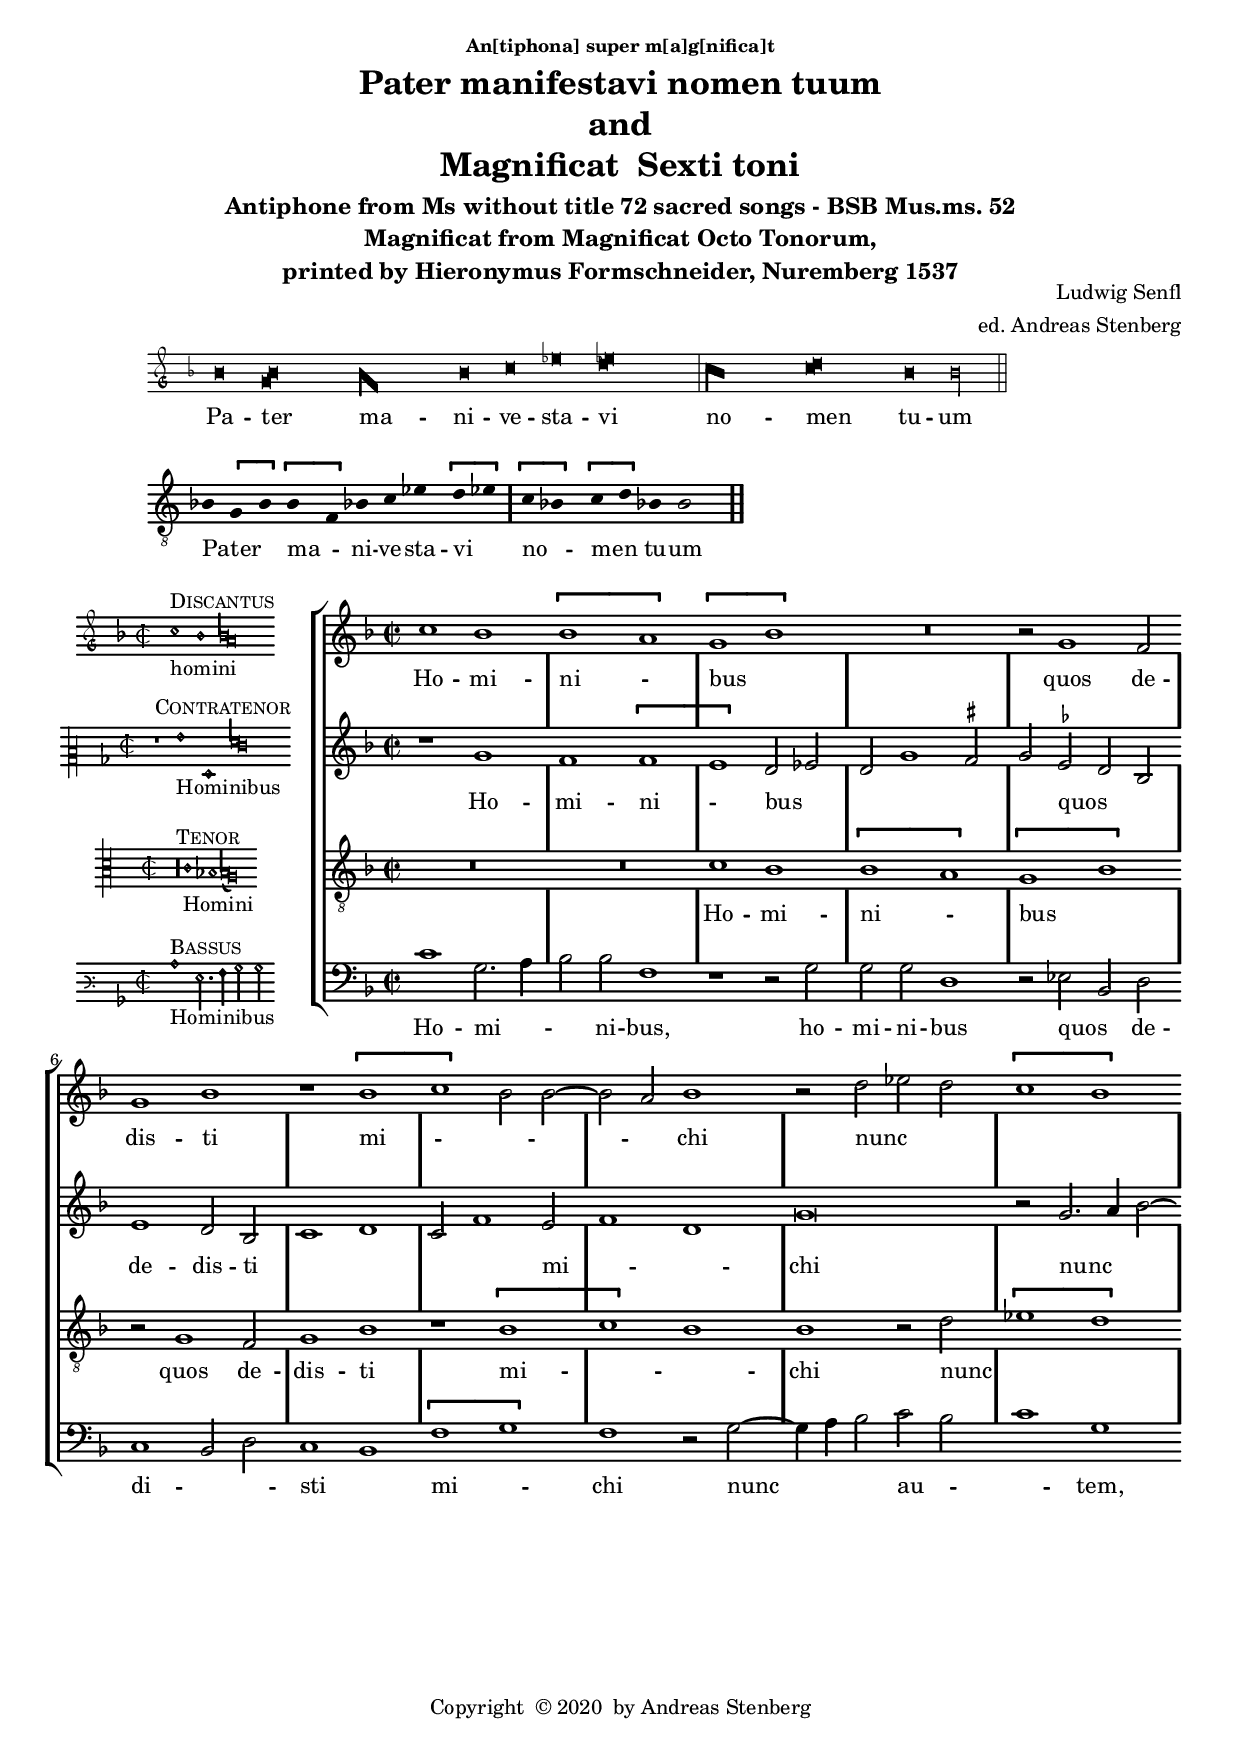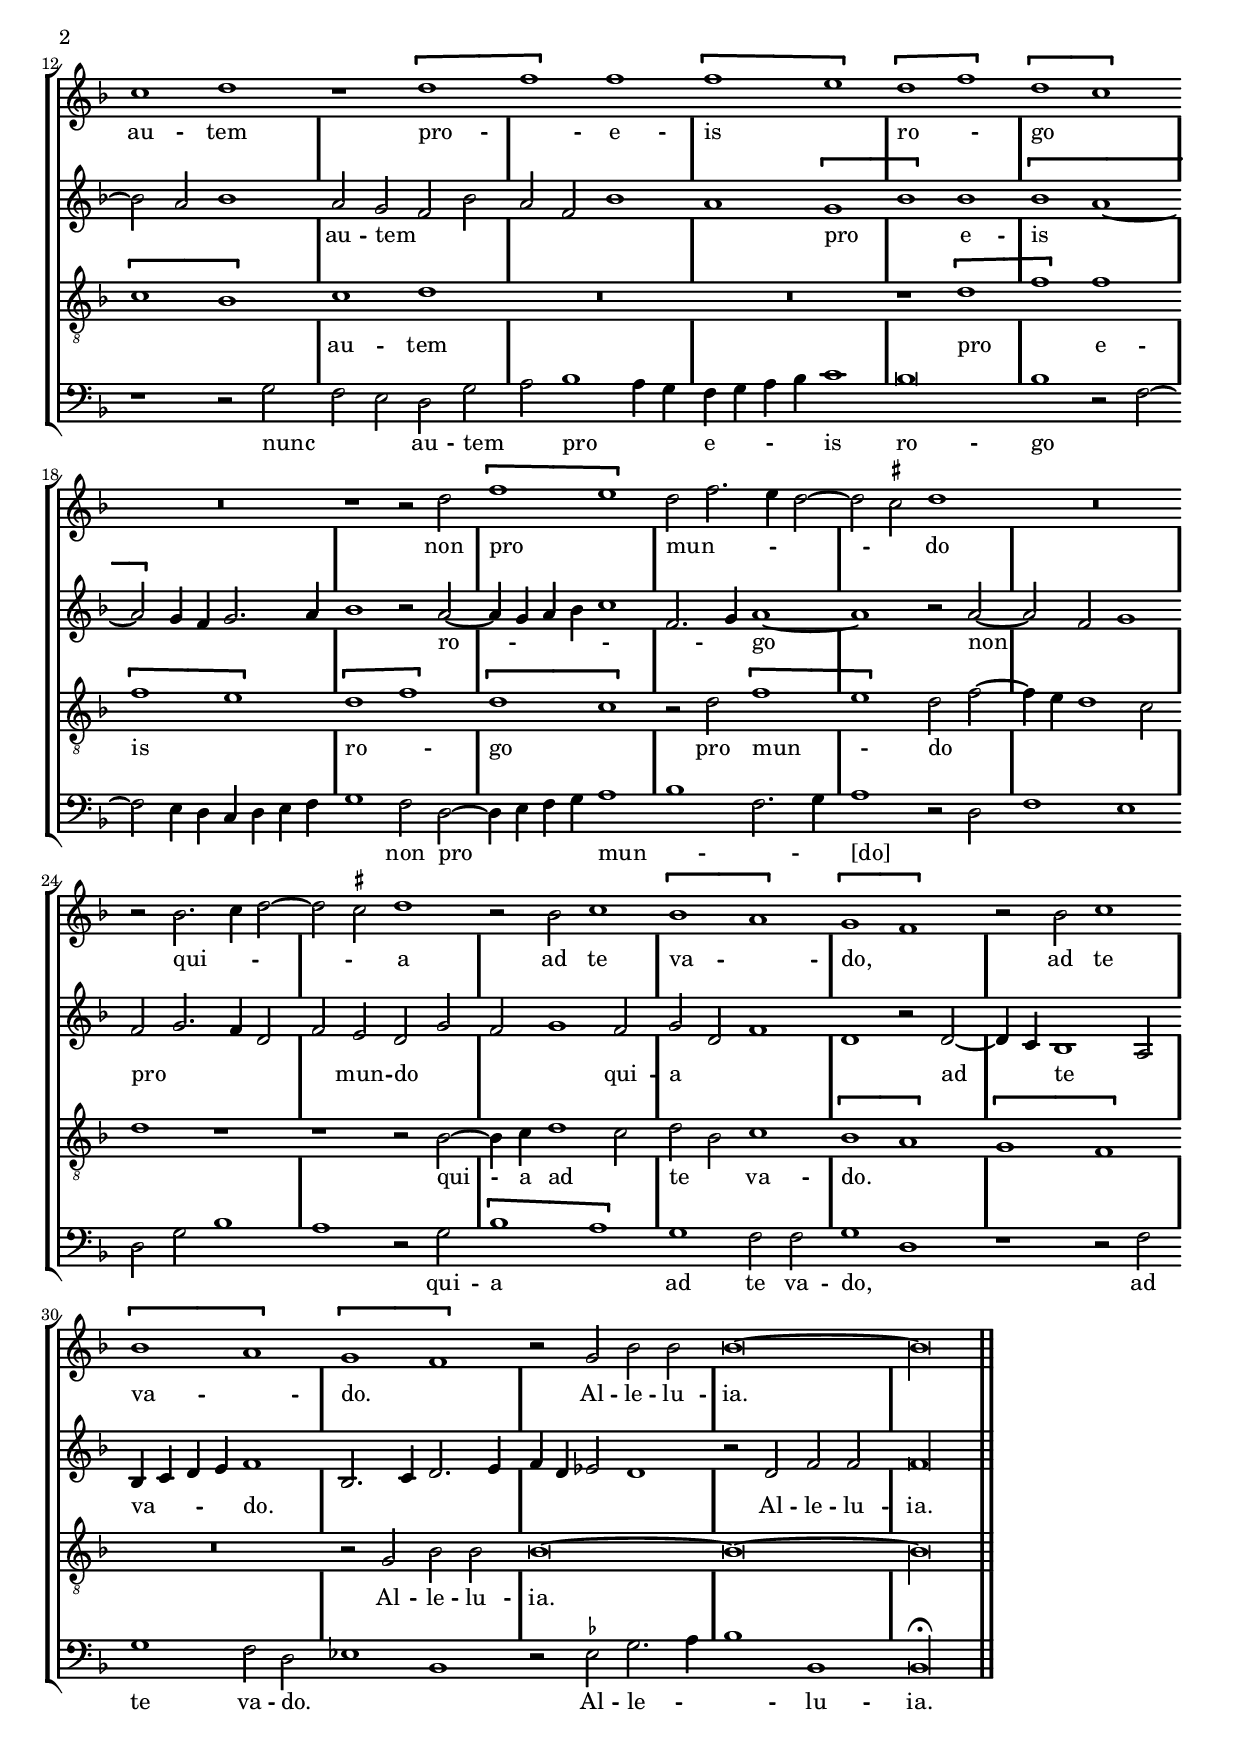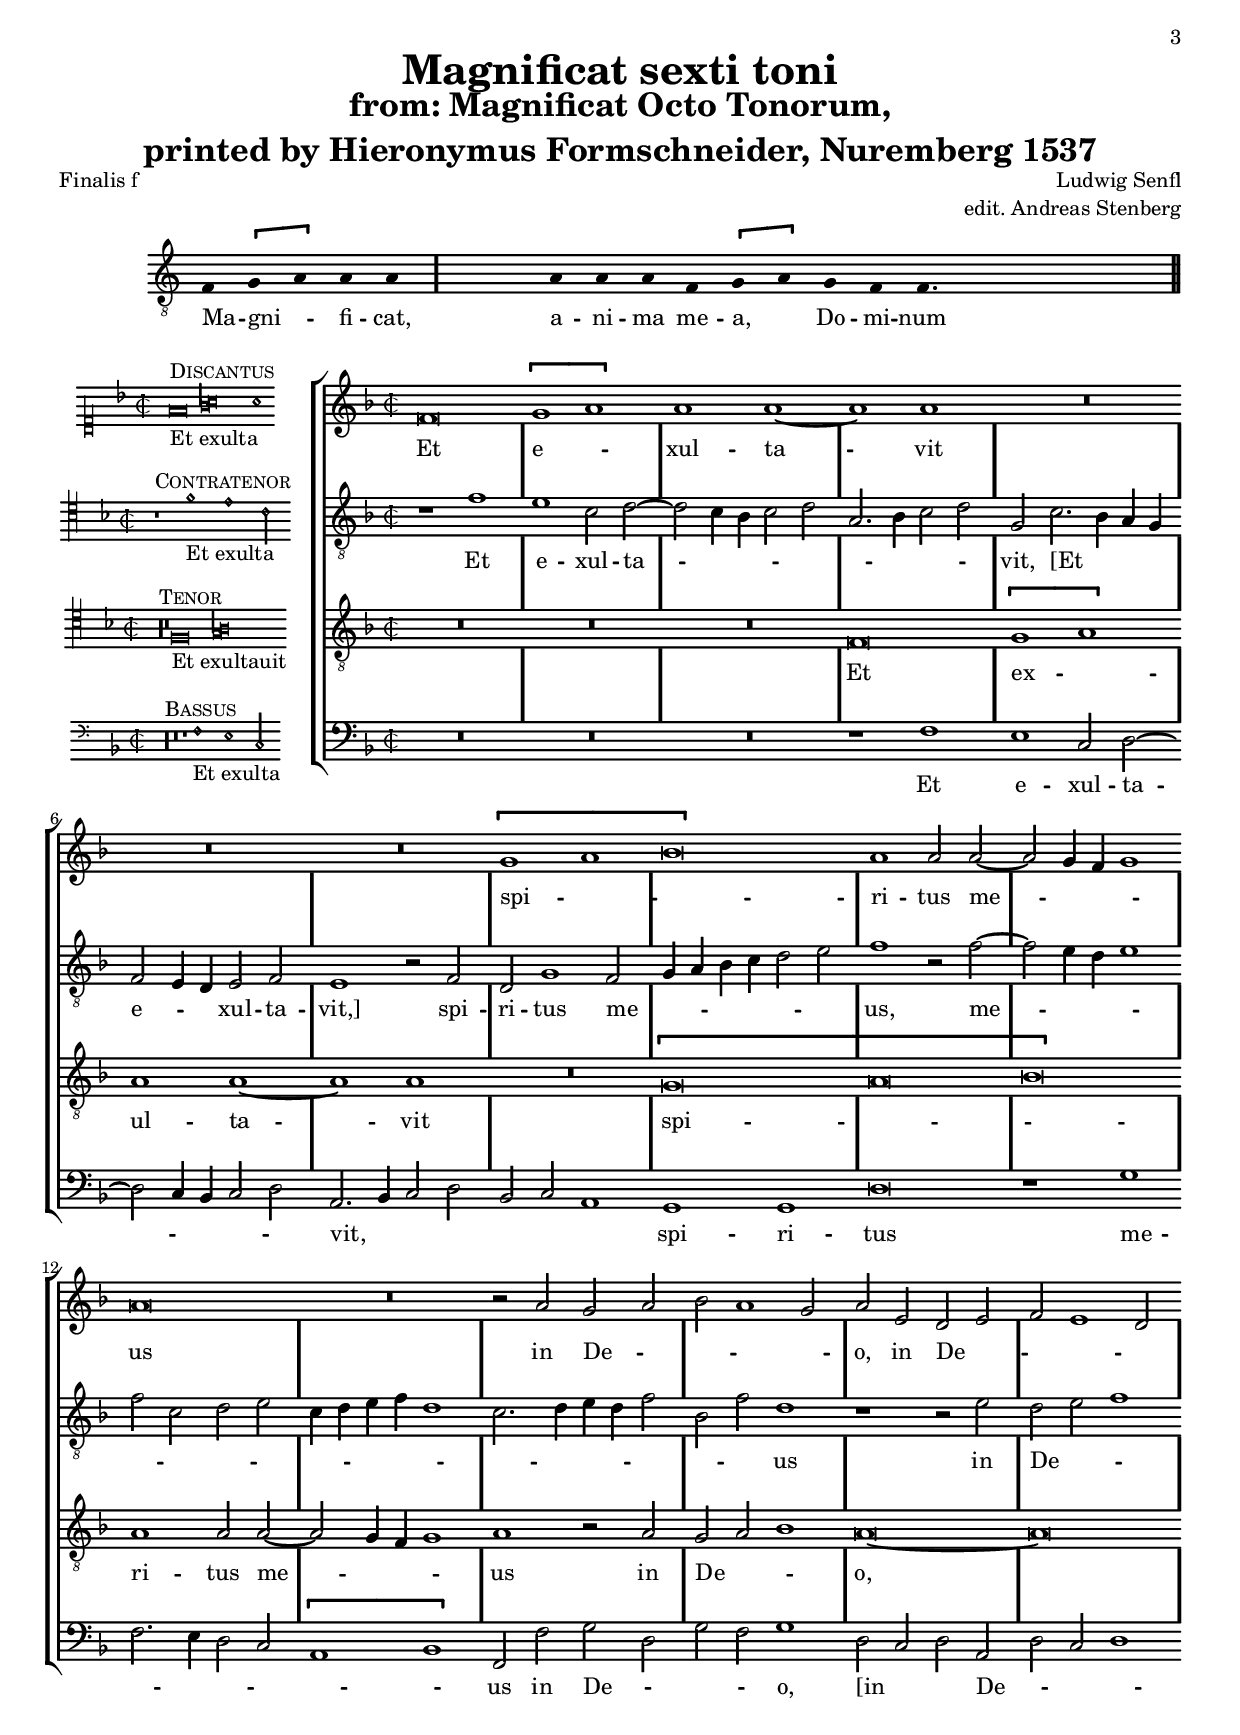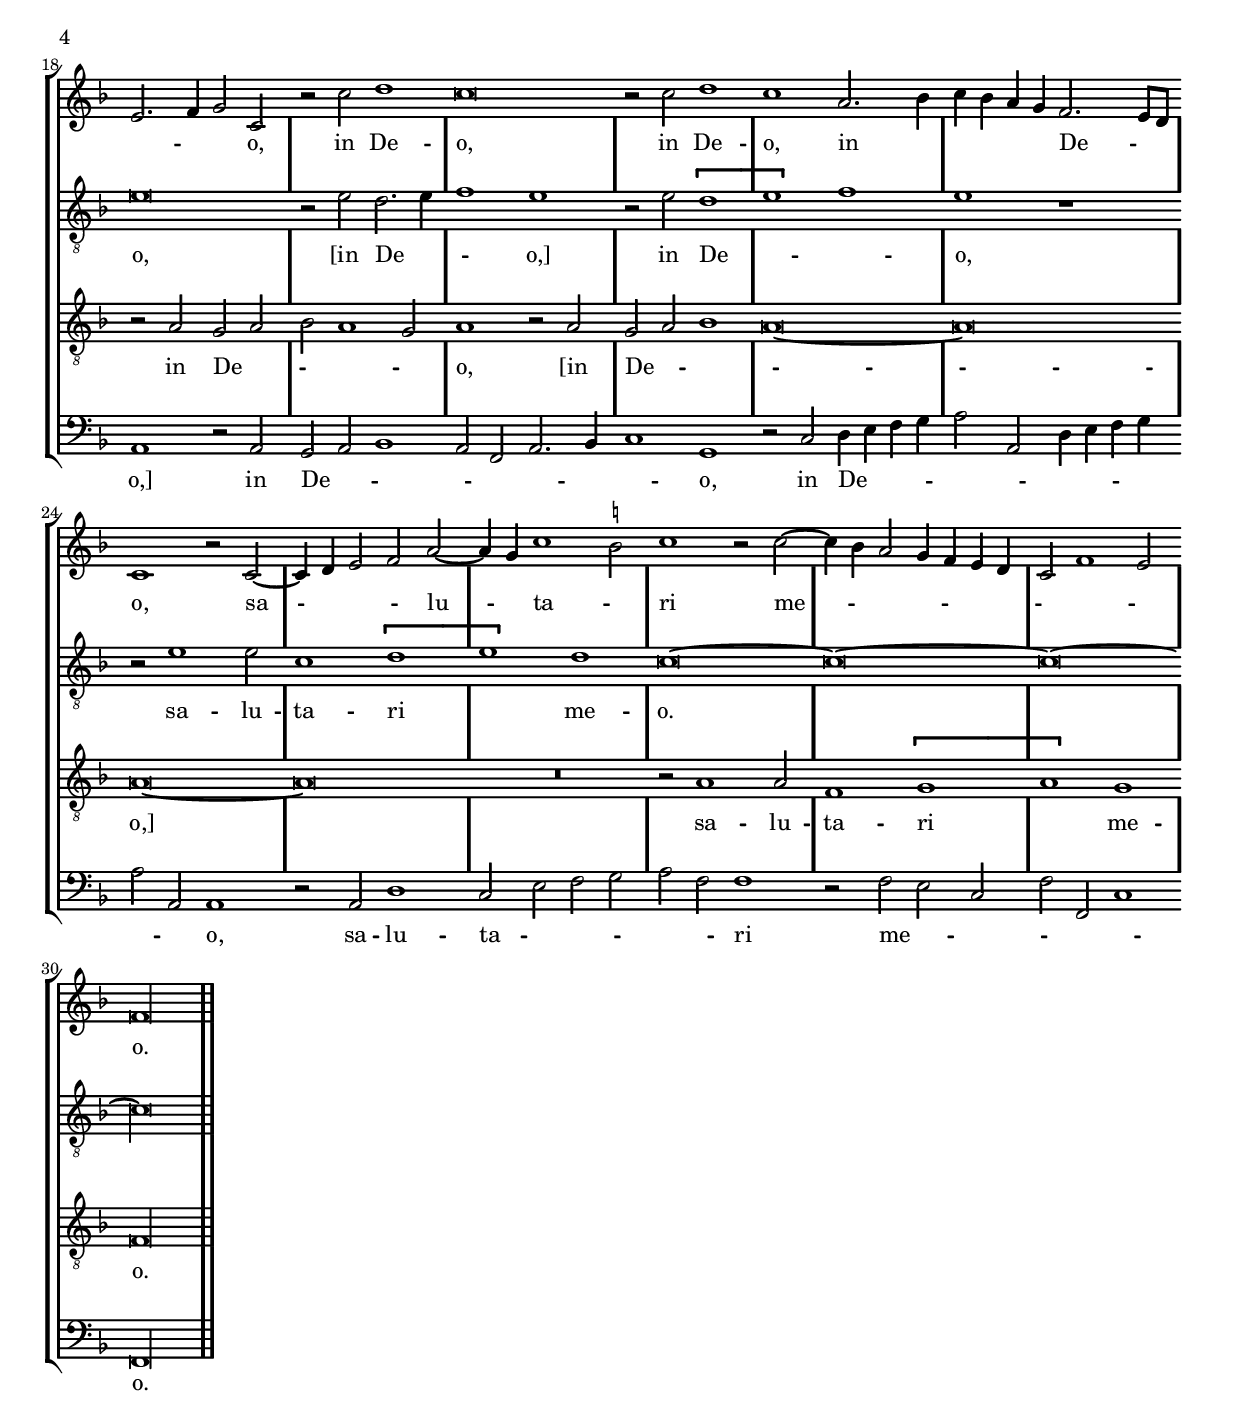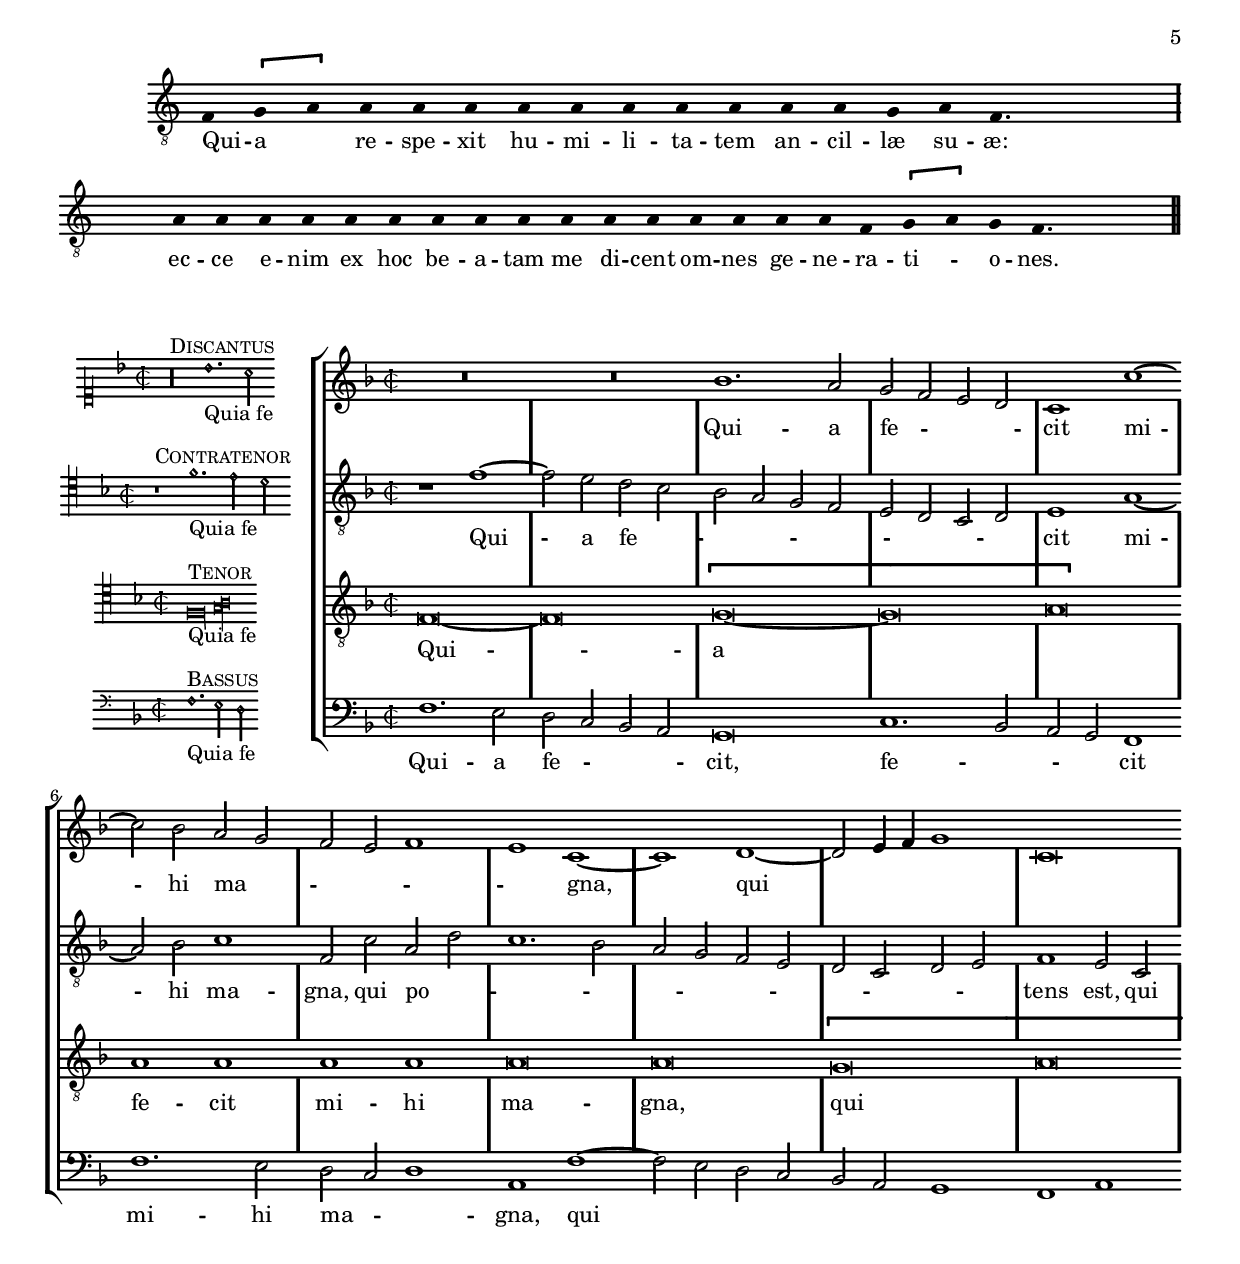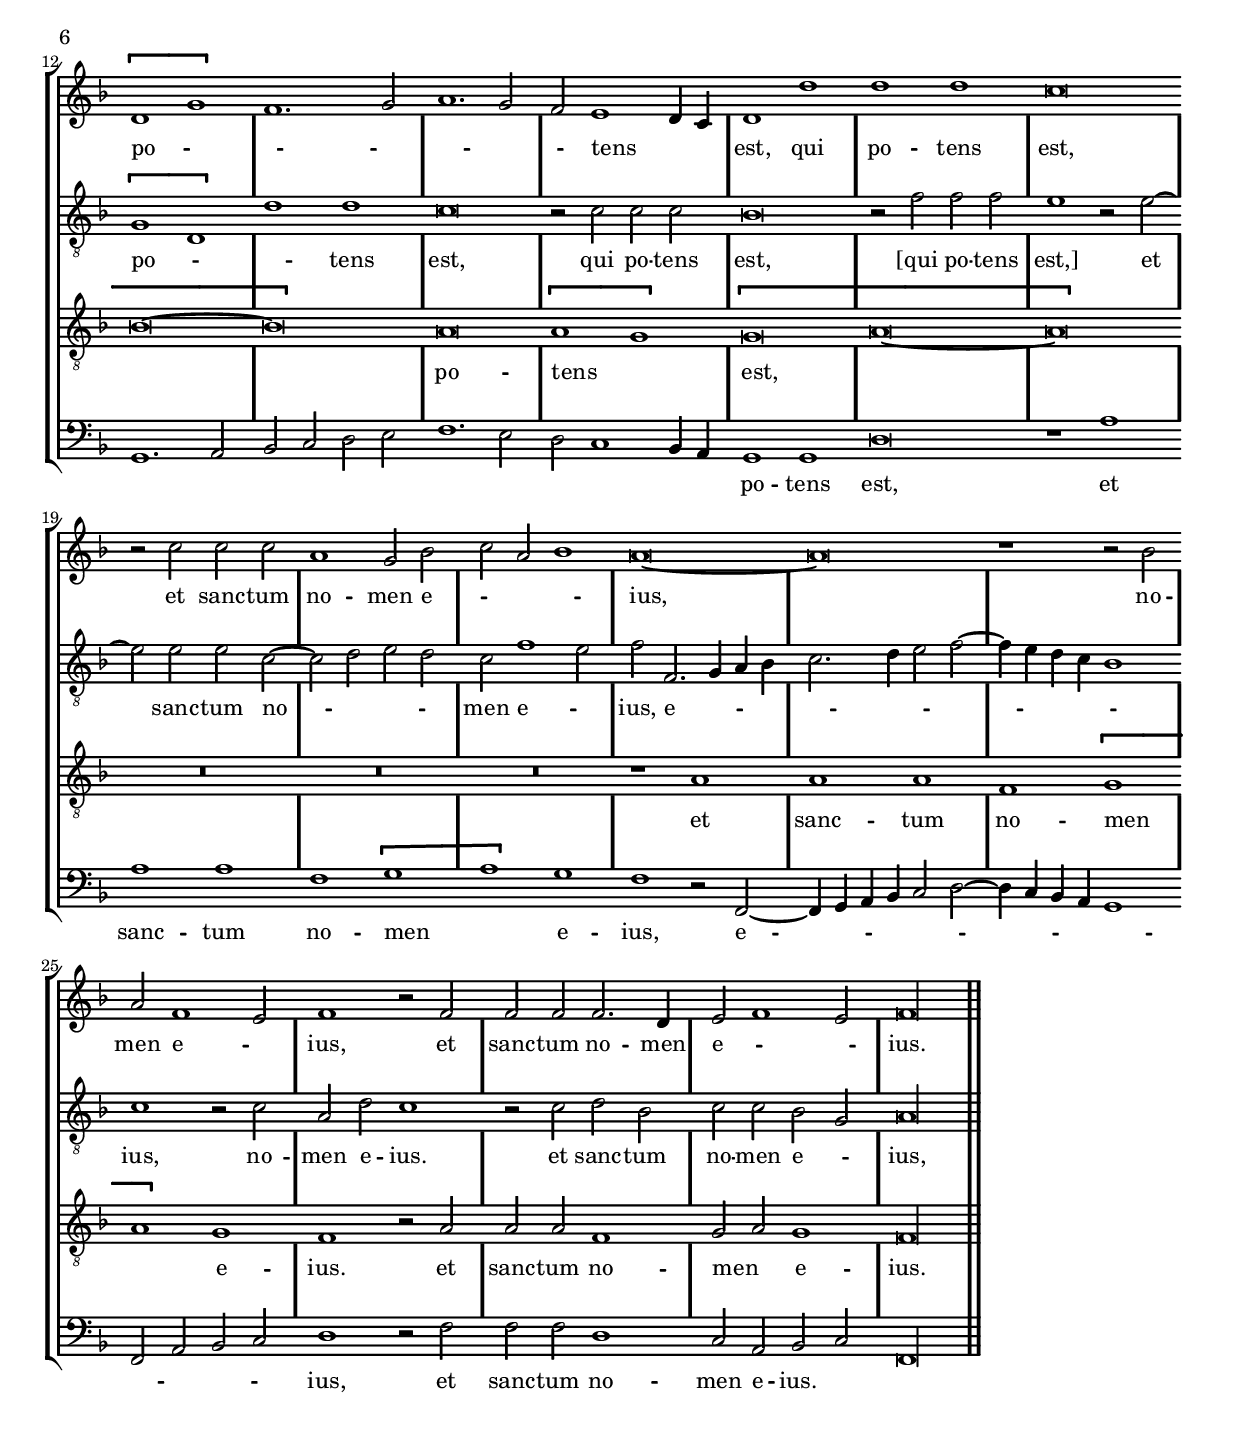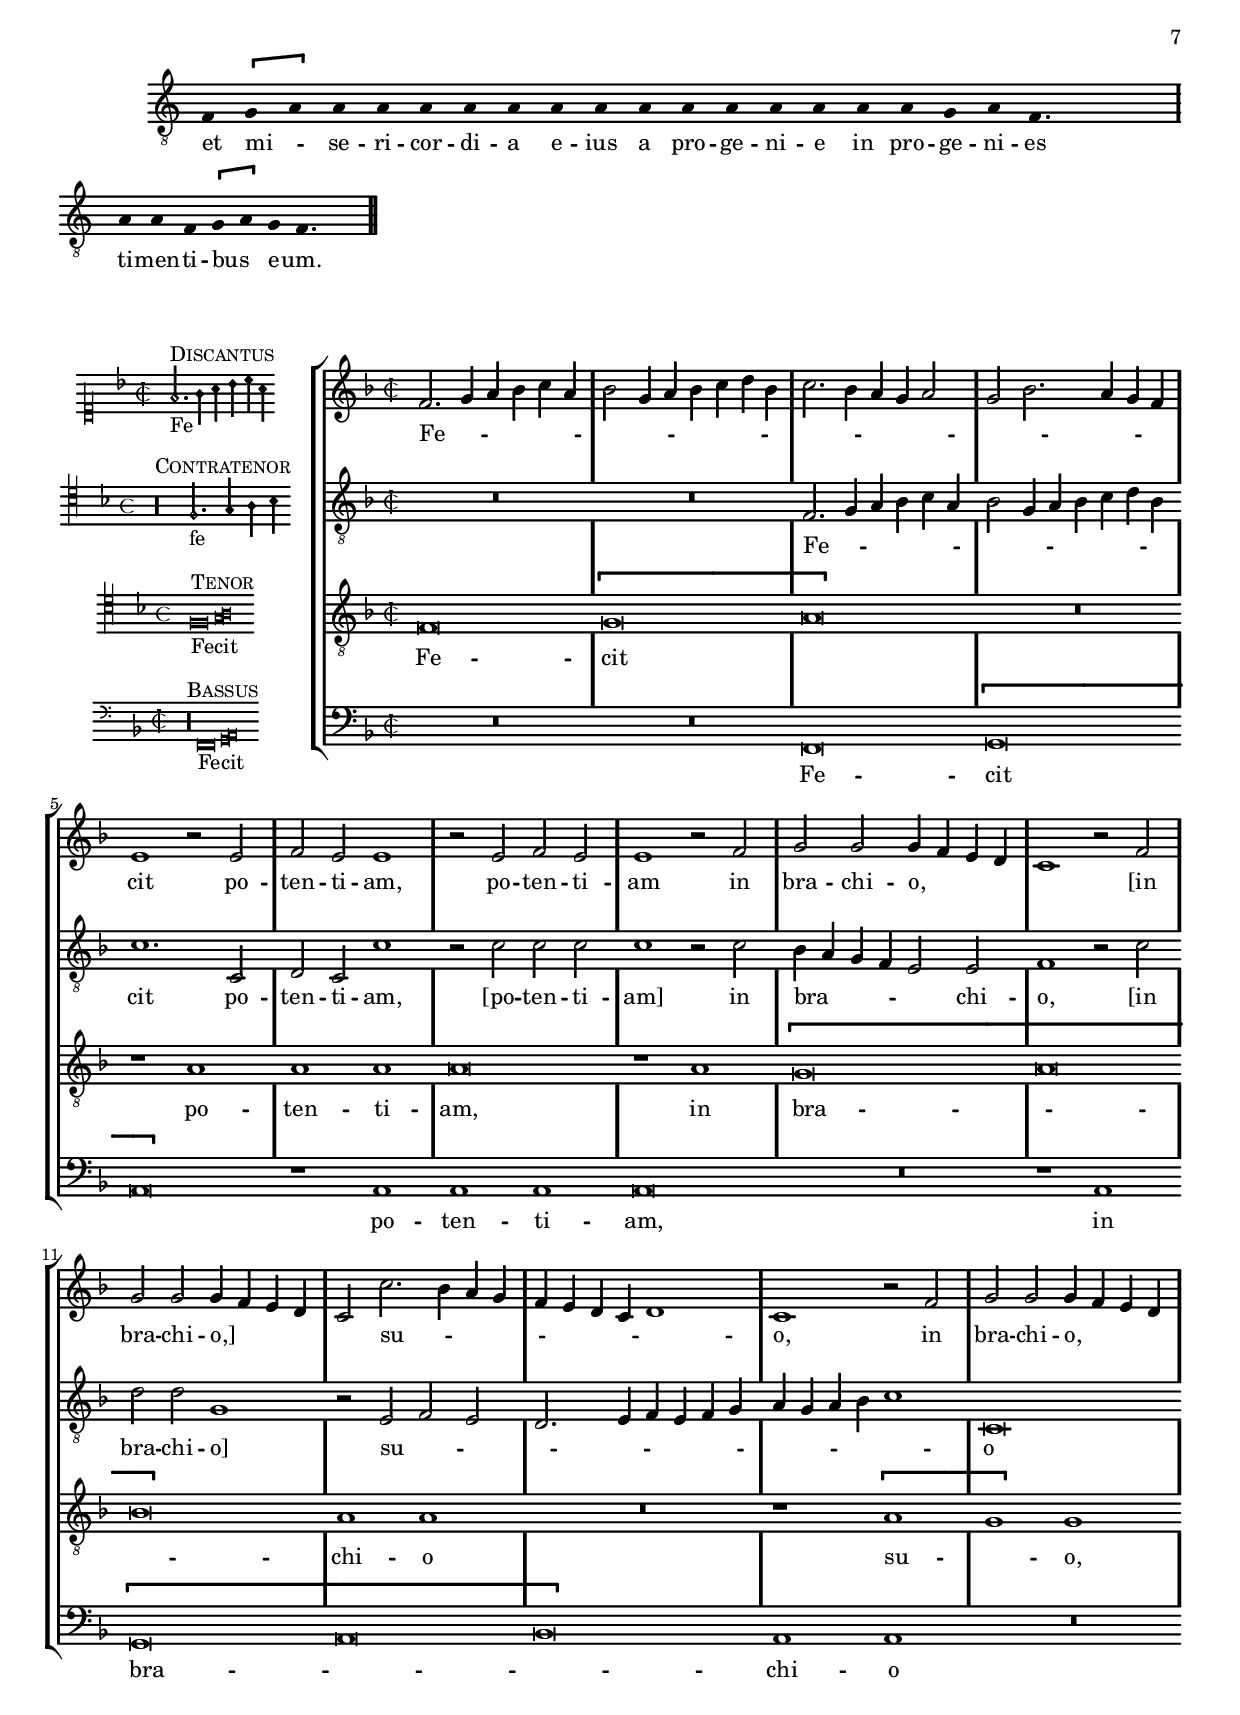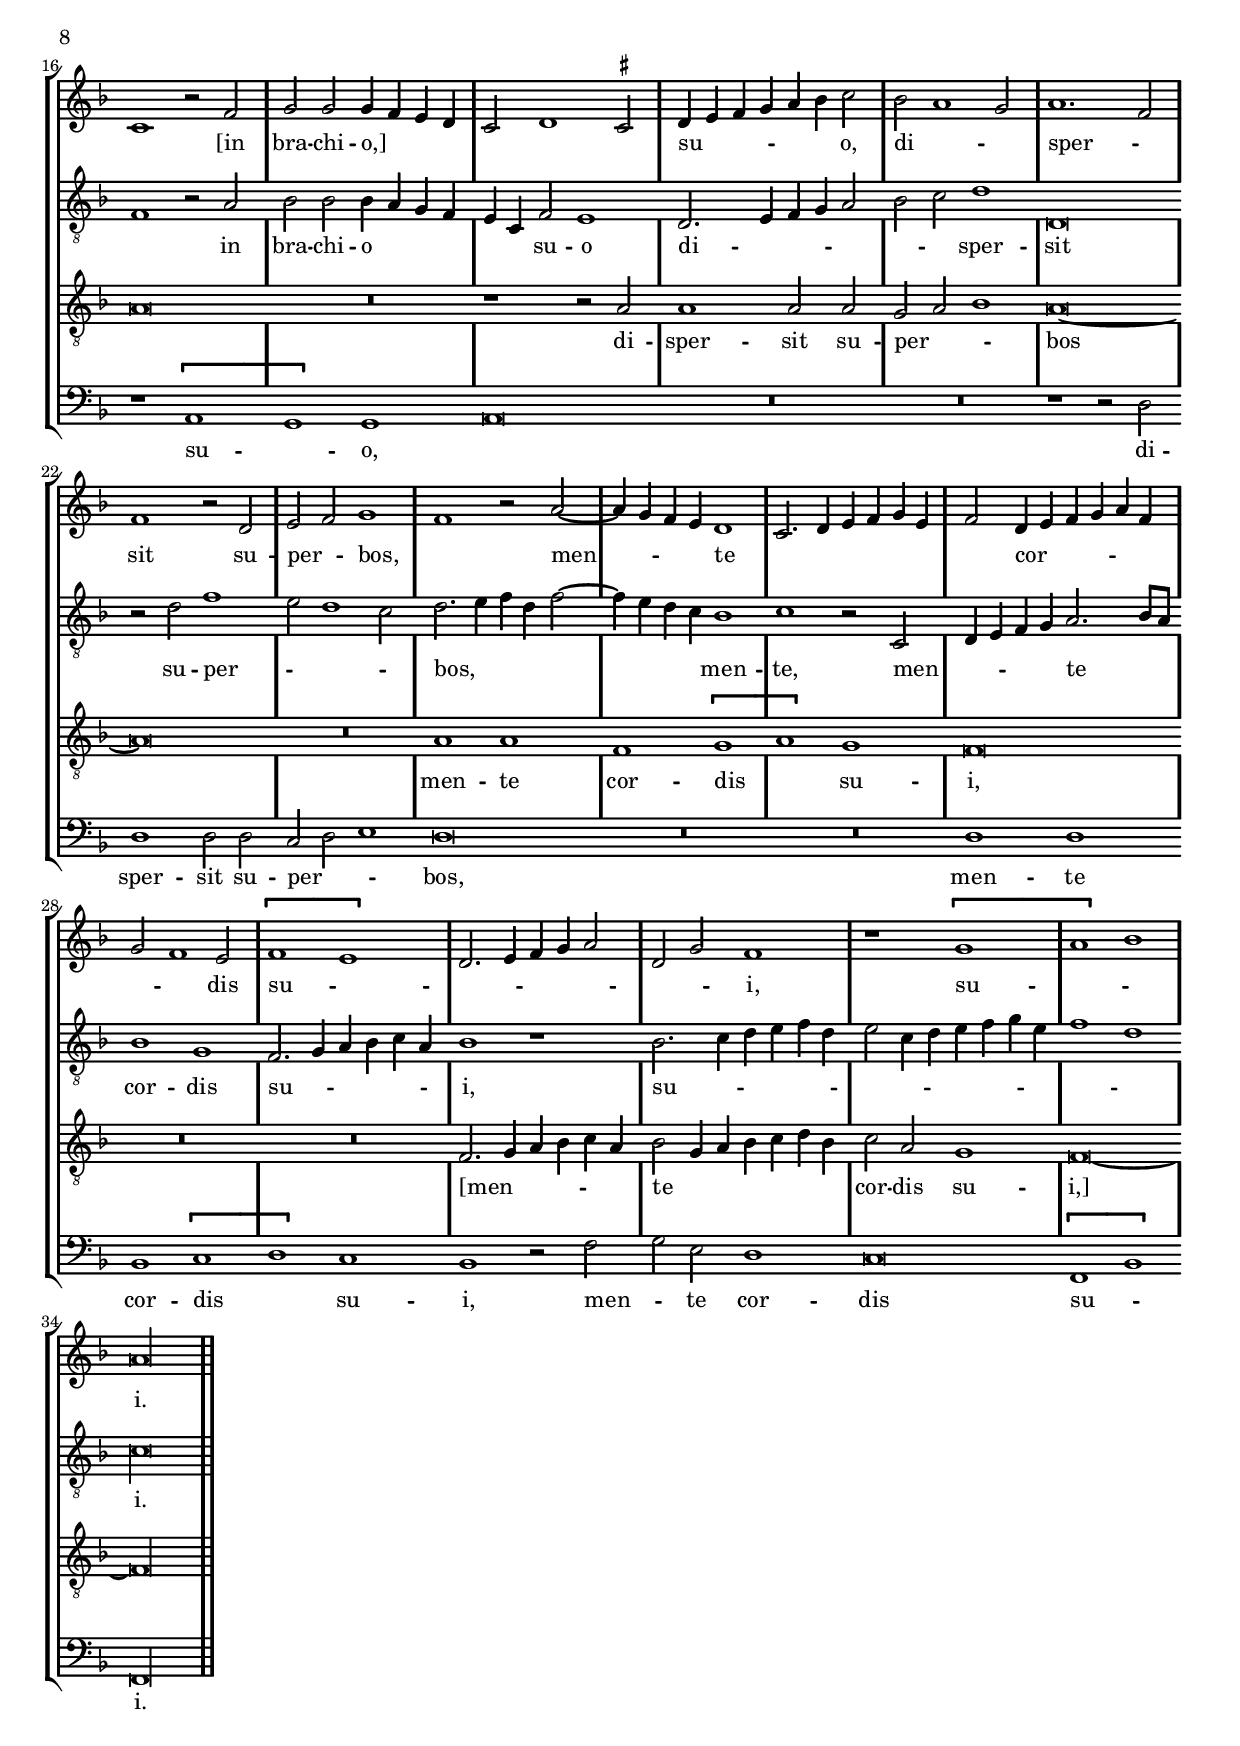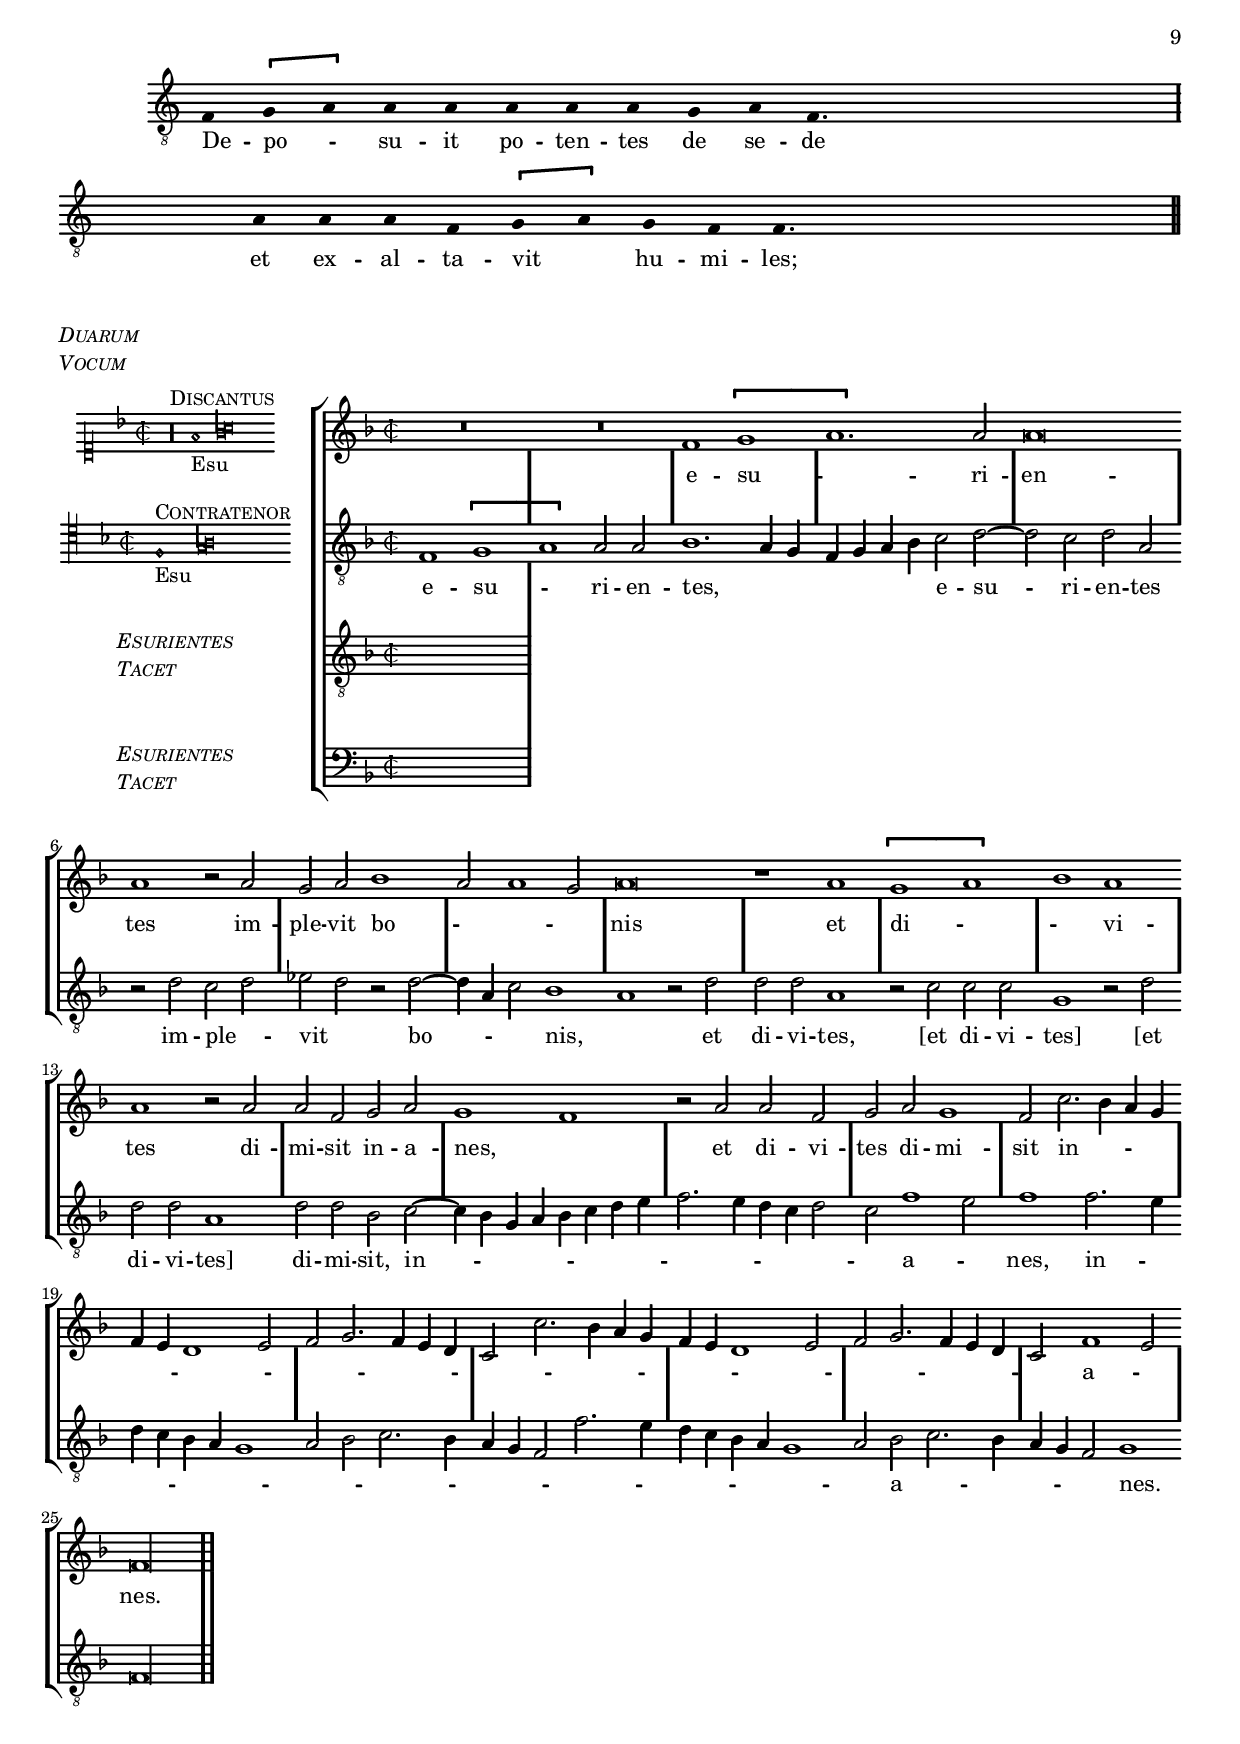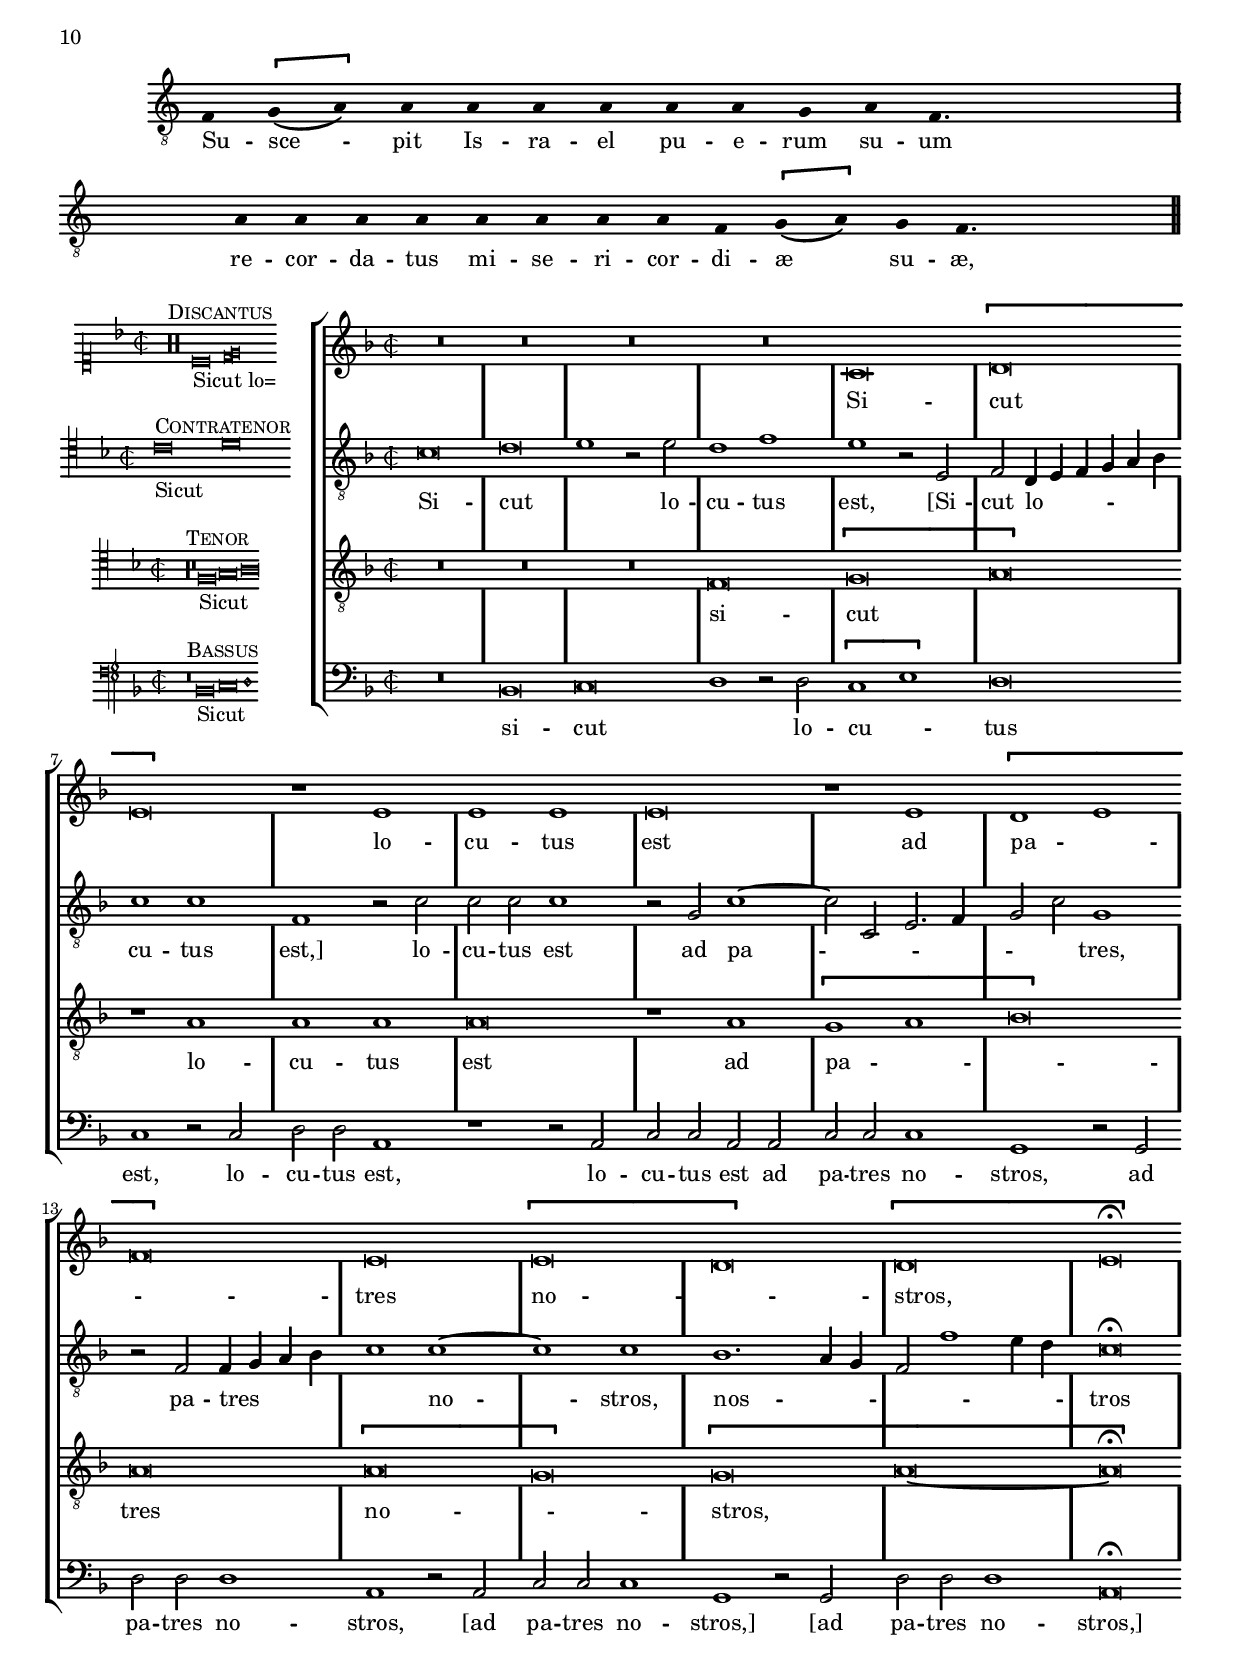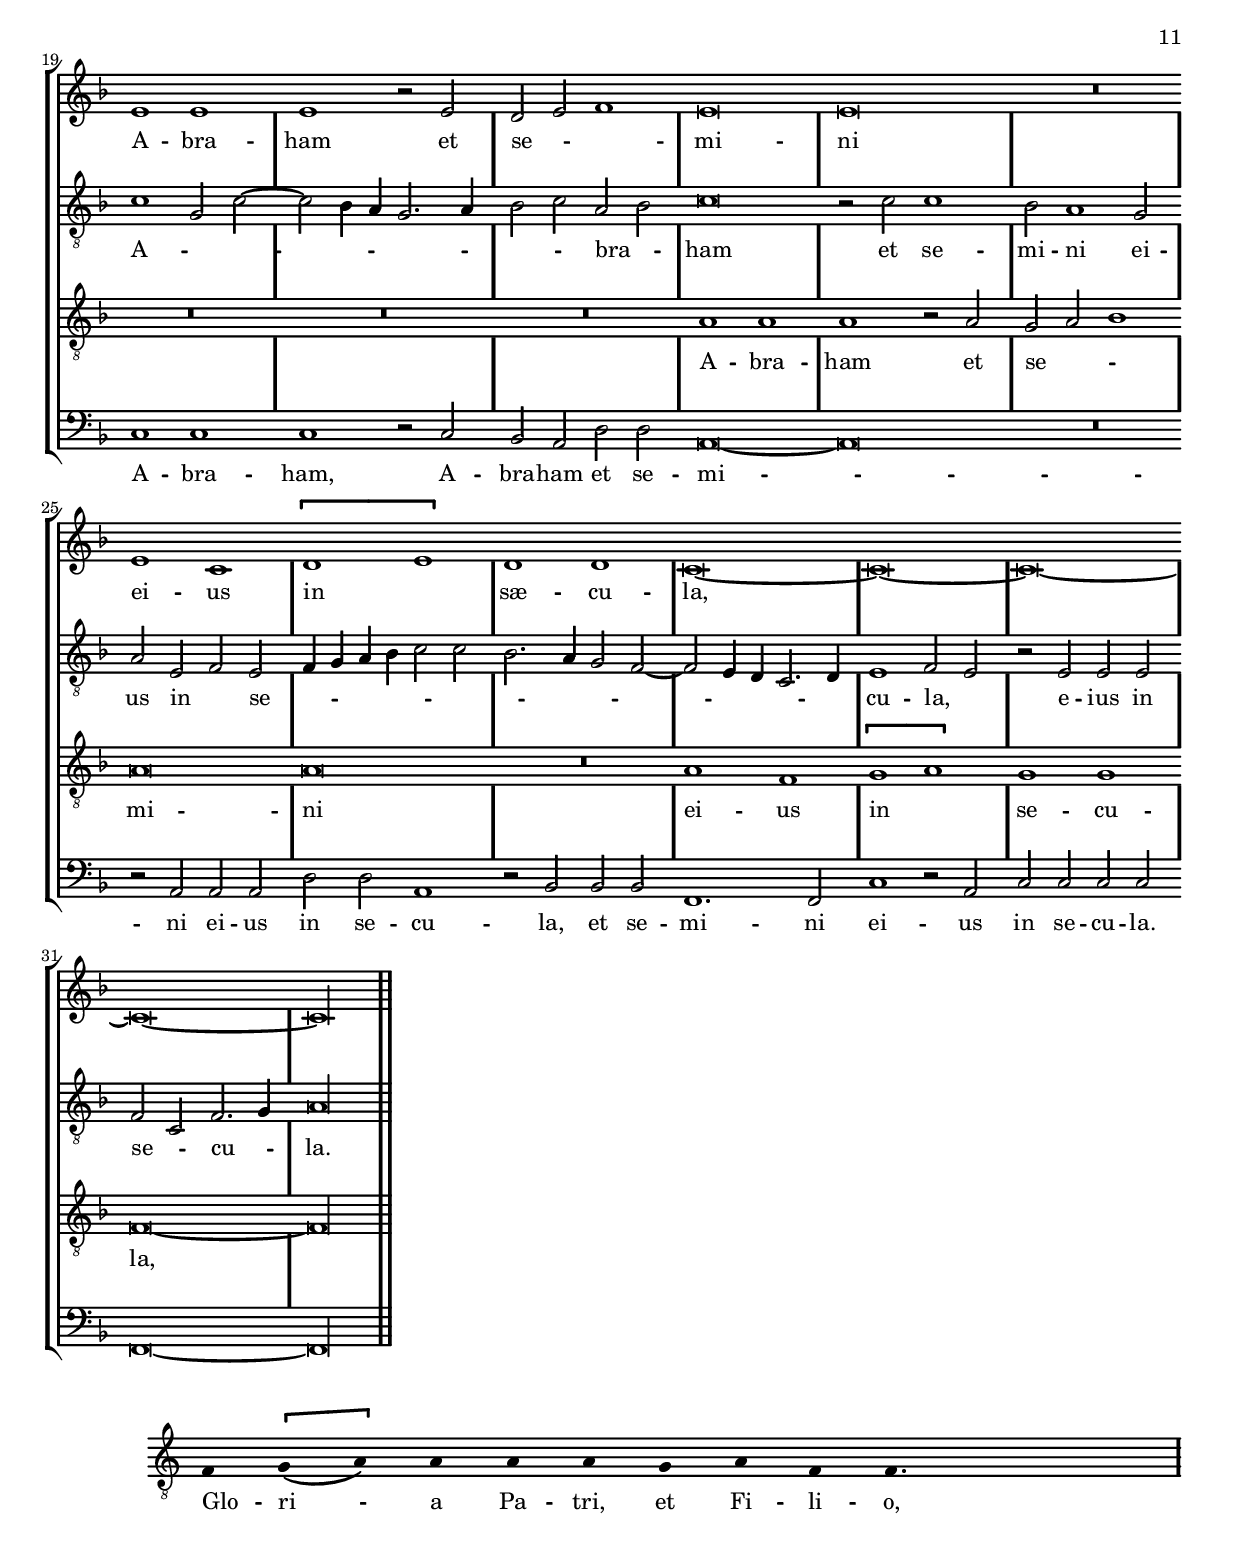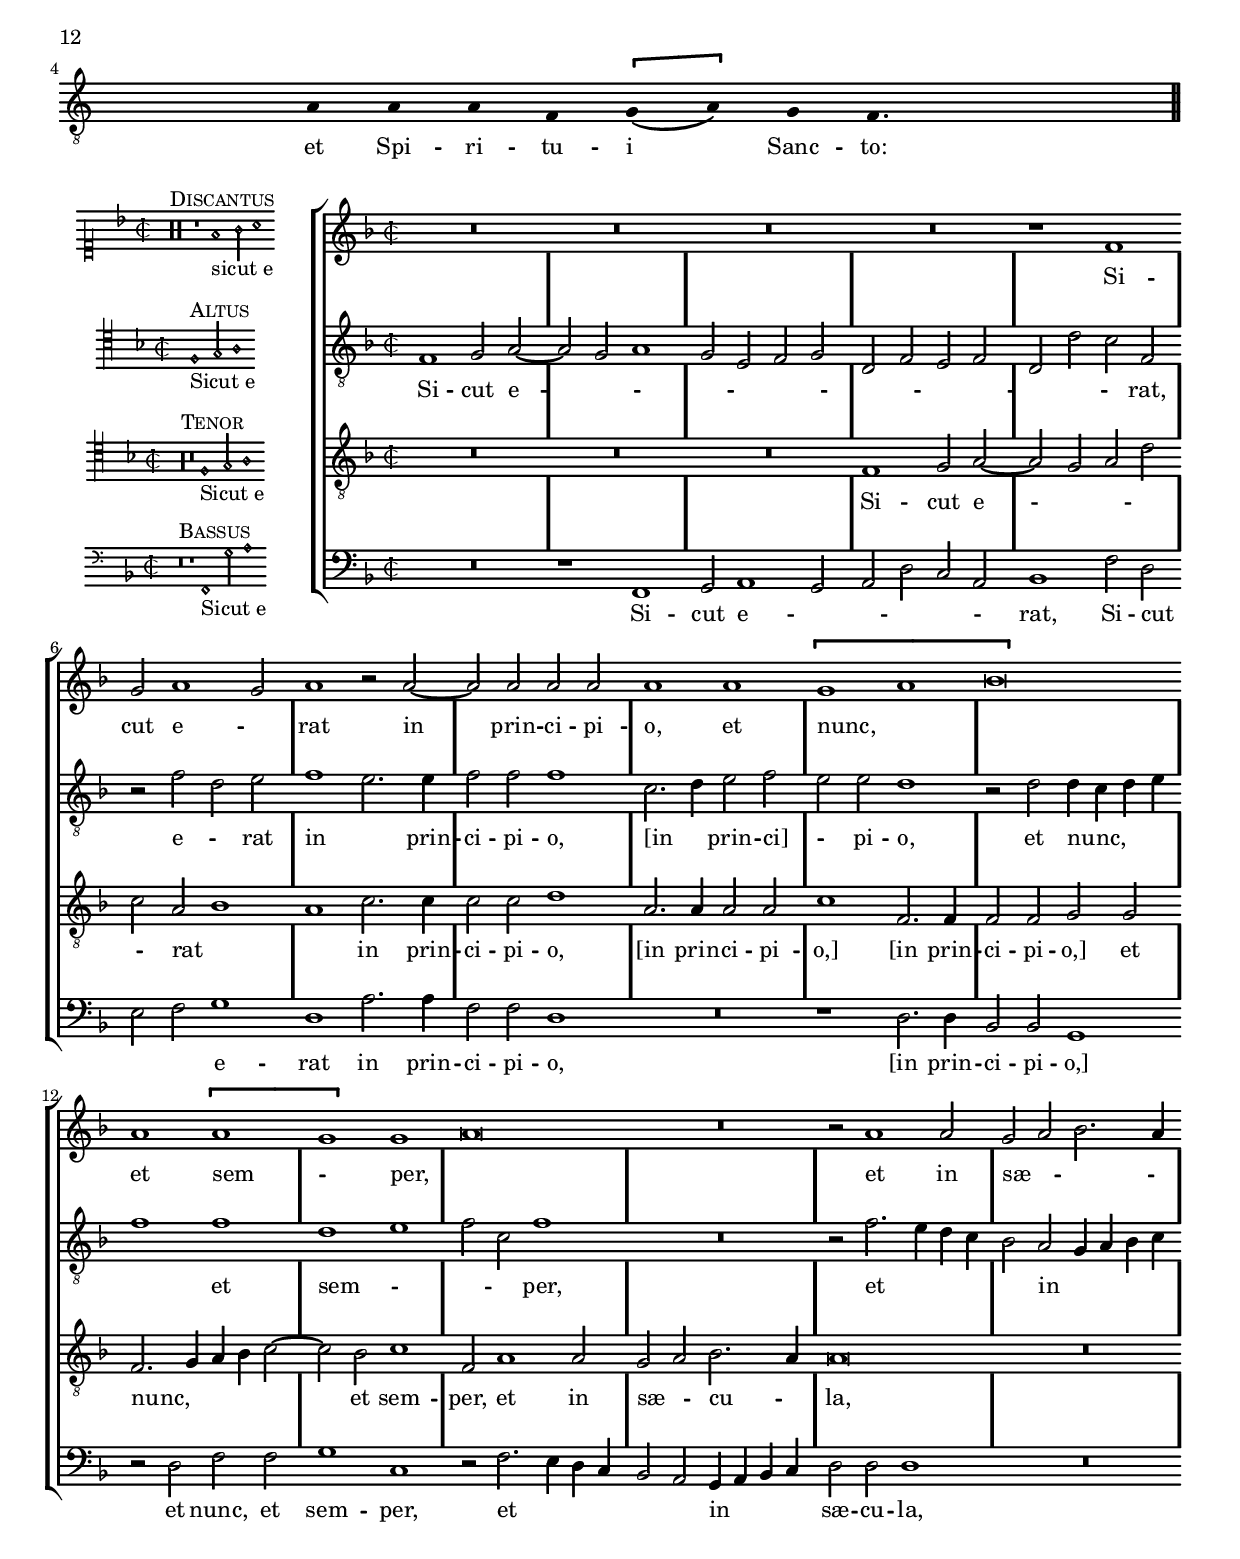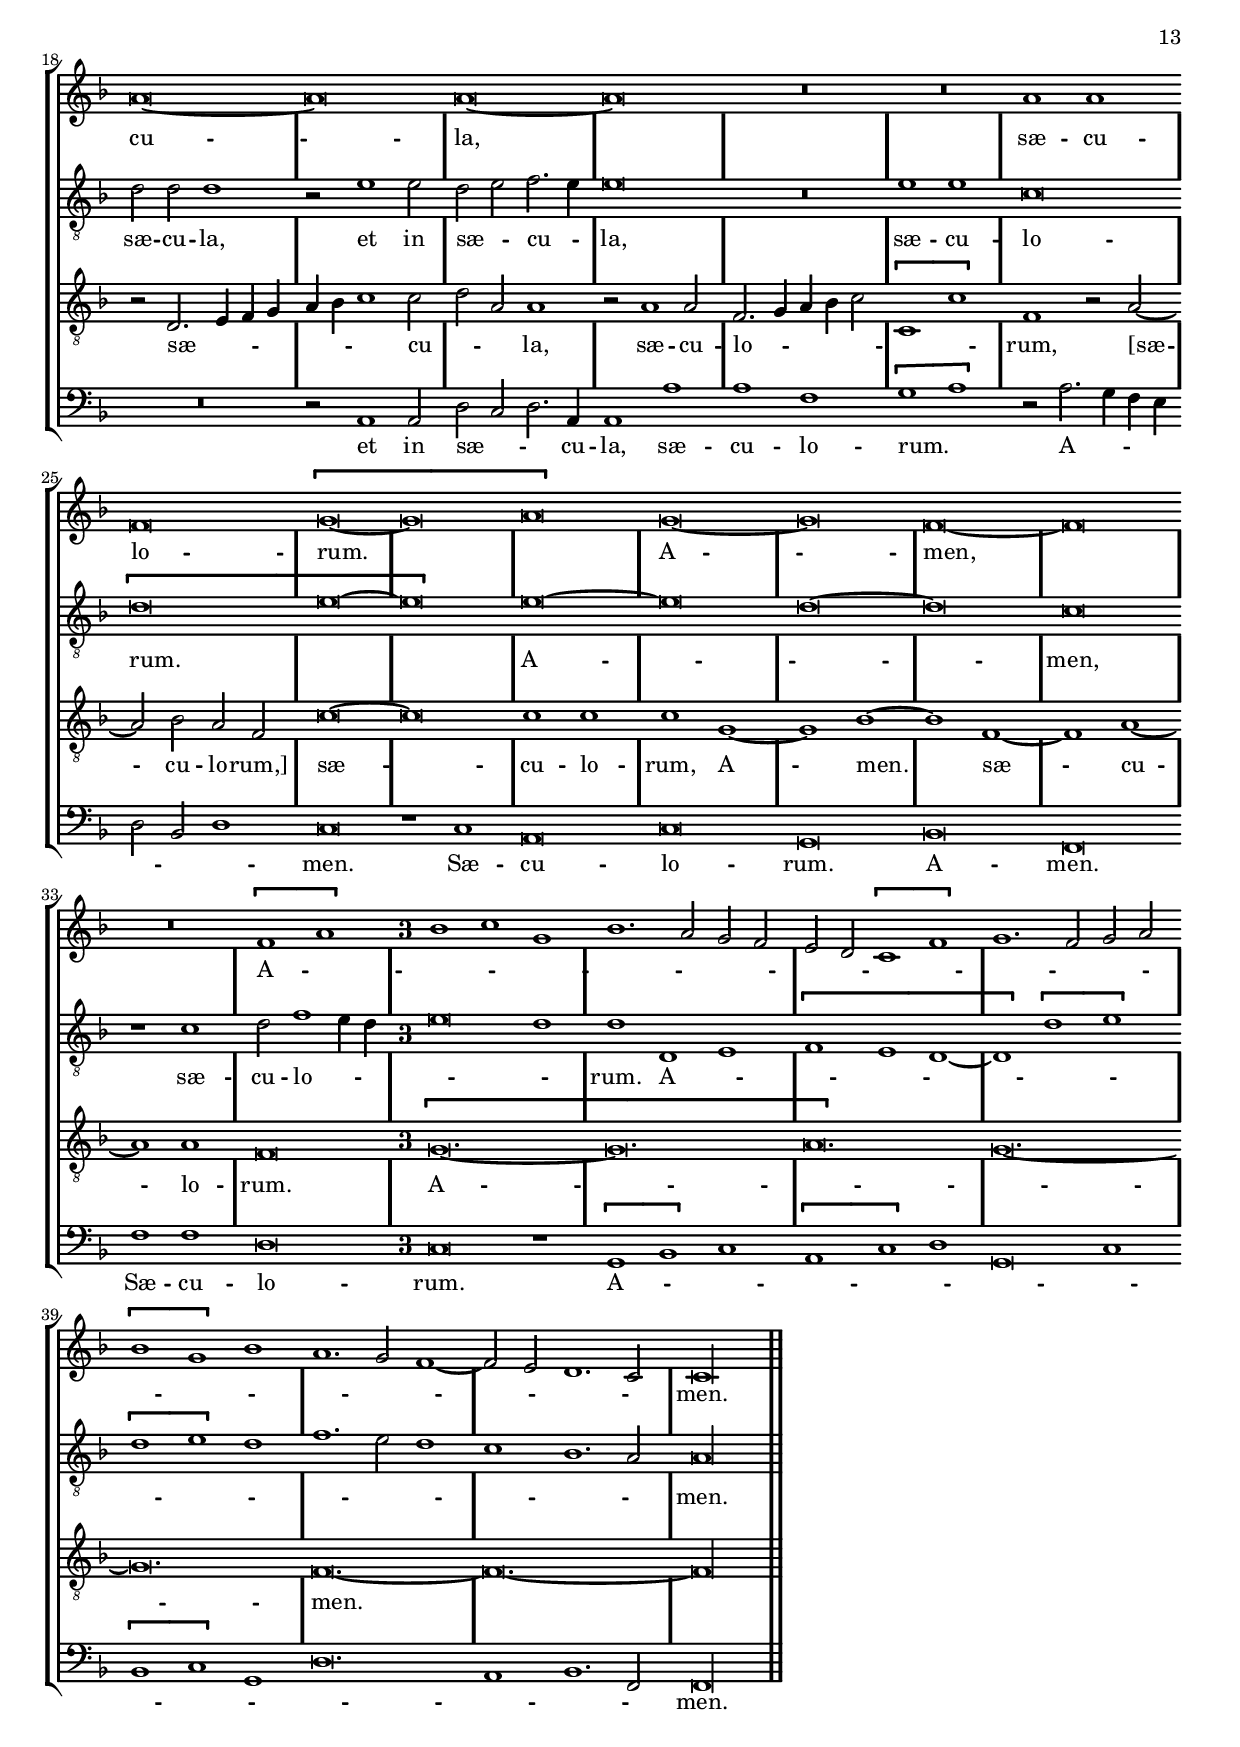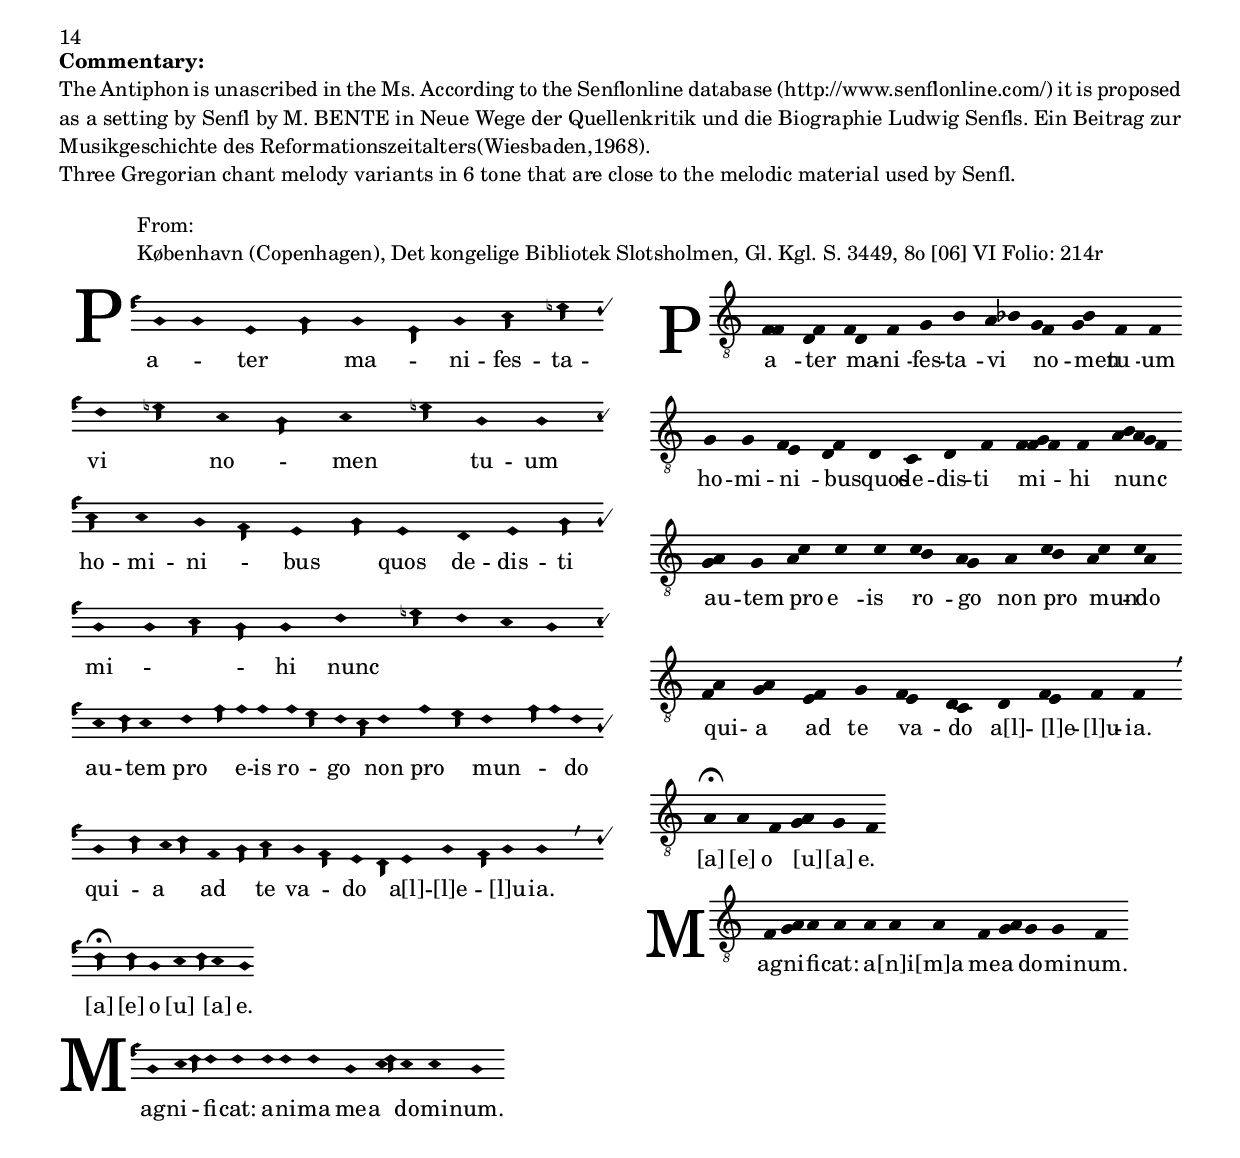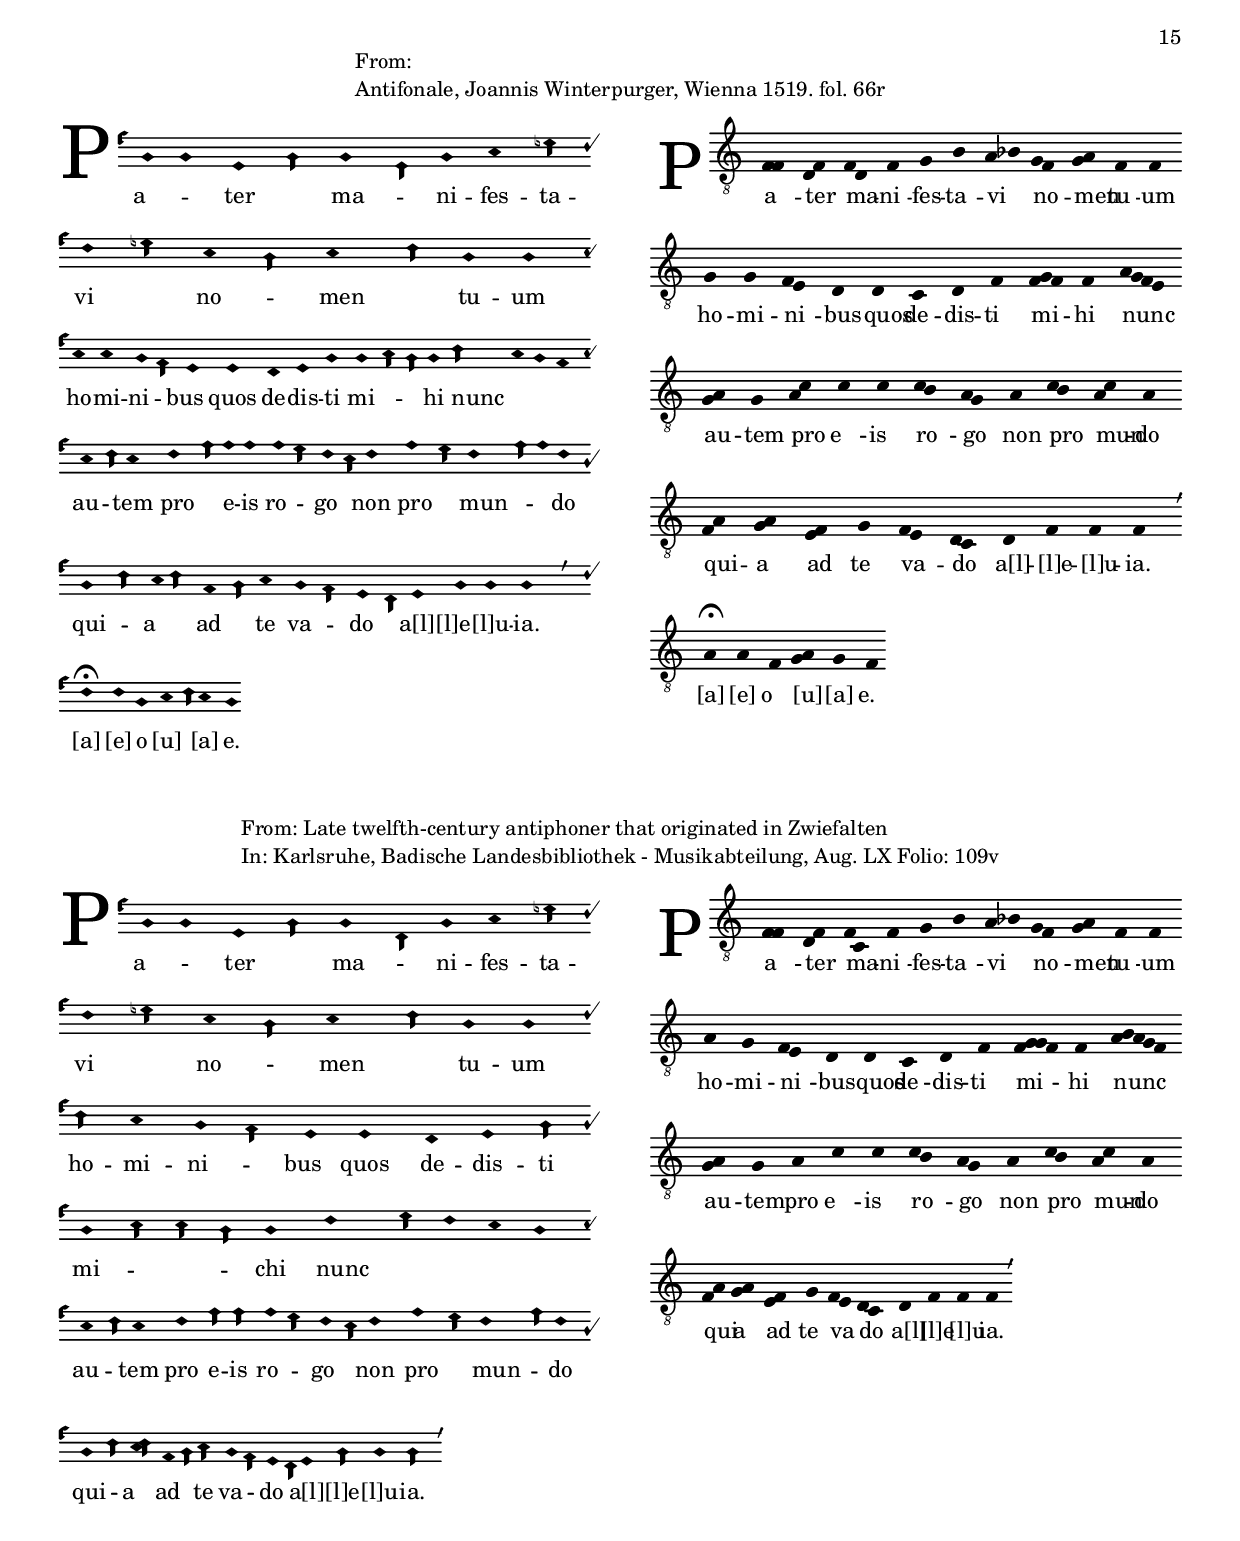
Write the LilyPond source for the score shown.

\version "2.18.0"
\include "deutsch.ly"
#(append! supported-clefs '(("mensural-f3" . ("clefs.mensural.f" 0 0))))
ficta = \once \set suggestAccidentals =##t
#(set-global-staff-size 18)
#(append! supported-clefs '(("mensural-f3" . ("clefs.mensural.f" 0 0))))

#(define ((double-time-signature glyph a b) grob)
   (grob-interpret-markup grob
     (markup #:override '(baseline-skip . 2.5) #:number
       (#:line ((markup (#:fontsize 4 #:musicglyph glyph))
                (#:fontsize -1 #:column (a b)))))))
virga =
\once \override NoteHead.style = #'hufnagel.virga

lpes =
\once \override NoteHead.style = #'hufnagel.lpes

virgaL = \tweak extra-offset #'(-3.5 . 0)   \once \override NoteHead.style = #'hufnagel.virga

%% from gregoriana.ly
virgula = {
  \once \override BreathingSign.text = #(make-musicglyph-markup "scripts.rcomma")
  \once \override BreathingSign.font-size = #-2

  % Workaround: add padding.  Correct fix would be spacing engine handle this.
  \once \override BreathingSign.minimum-X-extent = #'(-1.0 . 0.0)
  \once \override BreathingSign.minimum-Y-extent = #'(-2.5 . 2.5)

  \breathe
}
caesura = {
  \once \override BreathingSign.text = #(make-musicglyph-markup "scripts.rvarcomma")
  \once \override BreathingSign.font-size = #-2

  % Workaround: add padding.  Correct fix would be spacing engine handle this.
  \once \override BreathingSign.minimum-X-extent = #'(-1.0 . 0.0)
  \once \override BreathingSign.minimum-Y-extent = #'(-2.5 . 2.5)

  \breathe
}
divisioMinima = {
  \once \override BreathingSign.stencil = #ly:breathing-sign::divisio-minima

  % Workaround: add padding.  Correct fix would be spacing engine handle this.
  \once \override BreathingSign.minimum-X-extent = #'(-1.0 . 0.0)
  \once \override BreathingSign.minimum-Y-extent = #'(-2.5 . 2.5)

  \breathe
}
divisioMaior = {
  \once \override BreathingSign.stencil = #ly:breathing-sign::divisio-maior
  \once \override BreathingSign.Y-offset = #0

  % Workaround: add padding.  Correct fix would be spacing engine handle this.
  \once \override BreathingSign.minimum-X-extent = #'(-1.0 . 0.0)
  \once \override BreathingSign.minimum-Y-extent = #'(-2.5 . 2.5)

  \breathe
}
divisioMaxima = {
  \once \override BreathingSign.stencil = #ly:breathing-sign::divisio-maxima
  \once \override BreathingSign.Y-offset = #0

  % Workaround: add padding.  Correct fix would be spacing engine handle this.
  \once \override BreathingSign.minimum-X-extent = #'(-1.0 . 0.0)
  \once \override BreathingSign.minimum-Y-extent = #'(-2.5 . 2.5)

  \breathe
}
finalis = {
  \once \override BreathingSign.stencil = #ly:breathing-sign::finalis
  \once \override BreathingSign.Y-offset = #0

  % Workaround: add padding.  Correct fix would be spacing engine handle this.
  \once \override BreathingSign.minimum-X-extent = #'(-1.0 . 0.0)
  \once \override BreathingSign.minimum-Y-extent = #'(-2.5 . 2.5)

  \breathe
}

#(append! supported-clefs '(("hufnagel-fa3" . ("clefs.hufnagel.fa" 3 0))))



%%%%% Defs to be saved as "modernGregorian.ily" %%%%%%%%%

%%%% Defining new stem/ligatures:
% long stem
lst = #(define-music-function (parser location mus)
         (ly:music?)
         #{
           \stemDown
           \undo\omit Stem
           \once\override Stem.length = #7
           \once\override Stem.X-extent = #'(.1 . 0)
           \once\override NoteHead.stem-attachment = #'(1.5 . .1)
           $mus
           \omit Stem
         #})
mst = #(define-music-function (parser location mus)
         (ly:music?)
         #{
           \stemDown
           \undo\omit Stem
           \once\override Stem.length = #4.5
           \once\override Stem.X-extent = #'(.1 . 0)
           \once\override NoteHead.stem-attachment = #'(1.5 . .1)
           $mus
           \omit Stem
         #})
sst = #(define-music-function (parser location mus)
         (ly:music?)
         #{
           \stemDown
           \undo\omit Stem
           \once\override Stem.length = #2.5
           \once\override Stem.X-extent = #'(.1 . 0)
           \once\override NoteHead.stem-attachment = #'(1.5 . .1)
           $mus
           \omit Stem
         #})

%long curved ligature
#(define (long-curved-ligature grob)
   (if (ly:stencil? (ly:stem::print grob))
       (let* ((stencil (ly:stem::print grob))
              (X-ext (ly:stencil-extent stencil X))
              (Y-ext (ly:stencil-extent stencil Y))
              (width (interval-length X-ext))
              (len (interval-length Y-ext)))
         (ly:stencil-translate
          (grob-interpret-markup grob
            (markup
             (#:path width
               (list (list (quote moveto) -0.7 -0.65)
                 (list (quote curveto) -1.2 -0.4 -1.1 -0.2 -0.9 0.5)
                 (list (quote curveto) -0.9 0.5 -0.4 2 -0.8 2.2)))))
          (cons 0 (interval-start Y-ext))))
       #f))

lli = #(define-music-function (parser location mus)
         (ly:music?)
         #{
           \stemUp
           \undo\omit Stem
           \override Stem.stencil = #long-curved-ligature
           $mus
           \omit Stem
         #})

%medium curved ligature
#(define (medium-curved-ligature grob)
   (if (ly:stencil? (ly:stem::print grob))
       (let* ((stencil (ly:stem::print grob))
              (X-ext (ly:stencil-extent stencil X))
              (Y-ext (ly:stencil-extent stencil Y))
              (width (interval-length X-ext))
              (len (interval-length Y-ext)))
         (ly:stencil-translate
          (grob-interpret-markup grob
            (markup
             (#:path width
               (list (list (quote moveto) -0.7 -0.65)
                 (list (quote curveto) -1.2 -0.4 -1.1 -0.2 -0.9 0.5)
                 (list (quote curveto) -0.9 0.5 -0.4 1.9 -1.4 1.8)))))
          (cons 0 (interval-start Y-ext))))
       #f))

mli = #(define-music-function (parser location mus)
         (ly:music?)
         #{
           \stemUp
           \undo\omit Stem
           \override Stem.stencil = #medium-curved-ligature
           $mus
           \omit Stem
         #})

%short curved ligature
#(define (short-curved-ligature grob)
   (if (ly:stencil? (ly:stem::print grob))
       (let* ((stencil (ly:stem::print grob))
              (X-ext (ly:stencil-extent stencil X))
              (Y-ext (ly:stencil-extent stencil Y))
              (width (interval-length X-ext))
              (len (interval-length Y-ext)))
         (ly:stencil-translate
          (grob-interpret-markup grob
            (markup
             (#:path width
               (list (list (quote moveto) -0.7 -0.65)
                 (list (quote curveto) -1.2 -0.4 -1.1 -0.2 -1 0.4)
                 (list (quote curveto) -1 0.4 -0.8 1.5 -1.4 1.3)))))
          (cons 0 (interval-start Y-ext))))
       #f))

sli = #(define-music-function (parser location mus)
         (ly:music?)
         #{
           \stemUp
           \undo\omit Stem
           \override Stem.stencil = #short-curved-ligature
           $mus
           \omit Stem
         #})

%tiny curved ligature
#(define (tiny-curved-ligature grob)
   (if (ly:stencil? (ly:stem::print grob))
       (let* ((stencil (ly:stem::print grob))
              (X-ext (ly:stencil-extent stencil X))
              (Y-ext (ly:stencil-extent stencil Y))
              (width (interval-length X-ext))
              (len (interval-length Y-ext)))
         (ly:stencil-translate
          (grob-interpret-markup grob
            (markup
             (#:path width
               (list (list (quote moveto) -0.7 -0.65)
                 (list (quote curveto) -1.2 -0.4 -1.1 -0.1 -1 0.2)
                 (list (quote curveto) -1 0.2 -0.8 0.7 -1.4 0.6)))))
          (cons 0 (interval-start Y-ext))))
       #f))

tli = #(define-music-function (parser location mus)
         (ly:music?)
         #{
           \stemUp
           \undo\omit Stem
           \override Stem.stencil = #tiny-curved-ligature
           $mus
           \omit Stem
         #})

%% Ornament function
orn =
-\tweak self-alignment-X #LEFT
-\tweak Y-offset #0.5
-\tweak X-offset #1
-\tweak outside-staff-priority ##f
-\markup
\raise #-.3
\scale #'(1 . .85)
\rotate #90
\musicglyph #"ties.lyric.short"

%% Left aligning lyric :
lal = \once\override LyricText.self-alignment-X = #LEFT

%% horizontal inside staff spacer
space =
#(define-music-function
  (parser location anzahl)
  (number?)
  #{
    \grace { \repeat unfold #anzahl s }
  #})

% Given some music that represents lyrics, add a prefix to the first
% lyric event.
% syntax is \versus { some lyrics }
% resp. \responsum { some lyrics }
#(define (add-prefix-to-lyrics prefix music)
   (let ((found? #f))
     (map-some-music
      (lambda (m)
        (if found? m
            (and (music-is-of-type? m 'lyric-event)
                 (begin
                  (set! (ly:music-property m 'text)
                        (string-append prefix (ly:music-property m 'text)))
                  (set! found? #t)
                  m))))
      music)))
% Add unicode 2123 (versicle) as prefix to lyrics.
versus =
#(define-music-function (parser location music) (ly:music?)
   (add-prefix-to-lyrics "℣. " music))
% Add unicode 211F (response) as prefix to lyrics.
responsum =
#(define-music-function (parser location music) (ly:music?)
   (add-prefix-to-lyrics "℟. " music))

%% Defining notelaces (neume, melisma) and dedicated context:
gregorianContext = {
  \cadenzaOn
  \omit Clef
  \omit TimeSignature
  \omit StaffSymbol
  \omit Rest
  \omit Flag
  \omit Beam
  \override SpacingSpanner.packed-spacing = ##t
  \override NoteHead.stencil =
  #(lambda (grob)
     (let ((pos (ly:grob-property grob 'staff-position)))
       (cond ((= pos -6)
              (grob-interpret-markup grob
                #{
                  \markup
                  \concat {
                    \with-dimensions #'(0 . 0) #'(0 . 0)
                    \translate-scaled #'(-.45 . 0)
                    \override #'(thickness . 2)
                    \draw-line #'(1.78 . 0)
                    \hspace #-.21
                    \musicglyph #"noteheads.s2"
                    \hspace #-.25
                  }
                #}))
         ((= pos -7)
          (grob-interpret-markup grob
            #{
              \markup
              \concat {
                \with-dimensions #'(0 . 0) #'(0 . 0)
                \override #'(thickness . 2)
                \translate-scaled #'(-.45 . .5)
                \draw-line #'(1.78 . 0)
                \hspace #-.21
                \musicglyph #"noteheads.s2"
                \hspace #-.25
              }
            #}))
         ((= pos -8)
          (grob-interpret-markup grob
            #{
              \markup
              \concat {
                \with-dimensions #'(0 . 0) #'(0 . 0)
                \override #'(thickness . 2)
                \translate-scaled #'(-.45 . 1)
                \draw-line #'(1.78 . 0)
                \with-dimensions #'(0 . 0) #'(0 . 0)
                \override #'(thickness . 2)
                \translate-scaled #'(-.45 . 0)
                \draw-line #'(1.78 . 0)
                \hspace #-.21
                \musicglyph #"noteheads.s2"
                \hspace #-.25
              }
            #}))
         (else
          (grob-interpret-markup grob
            #{
              \markup
              \concat {
                \hspace #-.21
                \musicglyph #"noteheads.s2"
                \hspace #-.25
              }
            #})))))
  \override Accidental.extra-offset = #'(-.2 . 0)
  %%% TODO: find a fixed ledger line with no dimension
  %% see: http://lilypond.1069038.n5.nabble.com/Fixed-ledger-line-width-with-no-dimension-tc172180.html
  %\override LedgerLineSpanner.length-fraction = #'() %%% ???
  %\override LedgerLineSpanner.minimum-length-fraction = #'() %%% ???
}

neume = #(define-music-function (parser location mus)
           (ly:music?)
           #{
             \once\override NoteHead.stencil = #(lambda (grob)
                                                  (grob-interpret-markup grob
                                                    #{
                                                      \markup\concat {
                                                        \hspace #-2
                                                        \score {
                                                          \transpose c c' { \omit Stem $mus }
                                                          \layout {
                                                            indent = 0
                                                            ragged-right = ##t
                                                            \context {
                                                              \Score
                                                              \gregorianContext
                                                            }
                                                          }
                                                        }
                                                      }
                                                    #}))
           #})

Melisma = #(define-music-function (parser location mus)
             (ly:music?)
             #{
               {
                 \once\override Lyrics.LyricText.self-alignment-X = #LEFT
                 \neume { $mus }
                 \omit Accidental
                 \omit Dots
                 #(make-music
                   'NoteEvent
                   'pitch
                   (ly:make-pitch -1 6 0)
                   'duration
                   (ly:make-duration 2 0 1))
               }
             #})


\header {
  title = \markup {
    \center-column {
      \small "An[tiphona] super m[a]g[nifica]t"
      "Pater manifestavi nomen tuum"
      "and"
      "Magnificat  Sexti toni"
      \vspace #0.5
    }
  }
  subtitle = \markup {
    \center-column {
      "Antiphone from Ms without title 72 sacred songs - BSB Mus.ms. 52"
    "Magnificat from Magnificat Octo Tonorum,"
      "printed by Hieronymus Formschneider, Nuremberg 1537"
    }
  }
  composer = "Ludwig Senfl"
  arranger = "ed. Andreas Stenberg"
  poet = ""
  meter =""
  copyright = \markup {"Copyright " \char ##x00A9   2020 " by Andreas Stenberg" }
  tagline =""
}

Inton = \relative c'' {
  \set Score.tempoHideNote = ##t
  \tempo \breve = 172
  \override Staff.TimeSignature.stencil =##f
  \override NoteHead.style = #'blackpetrucci
  \key f \major
  \cadenzaOn
  b\breve
  \[g\breve\melisma
  b\breve\melismaEnd\]
  \[b\breve\melisma
  f\breve\melismaEnd\]
  b\breve
  c\breve
  es\breve
  \[d\breve\melisma
  es\breve\melismaEnd\]
  \revert Staff.BarLine.transparent
  \bar "|"
  \[c\breve\melisma
  \override Staff.BarLine.transparent =##t
  b\breve\melismaEnd\]
  \[c\breve\melisma
  d\breve\melismaEnd\]
  b\breve
  \override NoteHead.style = #'petrucci
  b\longa
  \cadenzaOff
  \revert Staff.BarLine.transparent
  \bar "||"
}
chant = \relative c' {
  \clef "G_8"
  \override Staff.BarLine.transparent = ##t
  b4 \[g4( b4)\] \[b4( f4)\]
  b4 c4 es \[d4( es4)\]
  \revert Staff.BarLine.transparent
  \bar "|"
   \[c4( b4)\]
  \override Staff.BarLine.transparent=##t
  \[c4( d4)\]  b4 b2
  \revert Staff.BarLine.transparent
  \bar "||"

}

verba = \lyricmode {
  \once \override LyricText.self-alignment-X = #-1
  Pa -- ter ma -- ni -- ve -- sta -- vi
  no -- men tu -- um
}
%\markup {
%  \fill-line {
%    \column {
\score {
  <<
    \new MensuralVoice = "discantus" {
      \clef "petrucci-g"
      \hide Score.BarNumber {
        \Inton
      }
    }
    \new Lyrics \lyricsto "discantus" {
      Pa -- ter ma -- ni -- ve -- sta -- vi
      no -- men tu -- um

    }
  >>
  \layout {
    line-width = #180
  }

}
\score {
  \new Staff <<
    \new Voice = "melody" \chant
    \new Lyrics = "one" \lyricsto melody \verba
  >>
  \layout {
    line-width = #180
    \context {
      \Staff
      \remove "Time_signature_engraver"
      %      \remove "Bar_engraver"
      \hide Stem
    }
    \context {
      \Voice
      % no slurs
      \override Slur.transparent = ##t
    }
  }
}
%      }
%    }
%  }

global = {
  \key f \major
}
%% PDF p. 447
sopMusic = \relative c'' {

  \set Score.tempoHideNote = ##t
  \tempo 1 = 86
  \time 2/2
  \set Timing.measureLength = #(ly:make-moment 4/2)
  \override Staff.BarLine.transparent = ##t
  c1 b1
  \[b1( a1)\] 			%% end of secondd line in orig.
  \[g1( b1)\]
  R\breve
  r2 g1 f2
  g1 b1
  r1 \[b1(
  c1\] b2 b2~
  b2 a2)				%% end of third line in orig.
  b1
  r2 d2( es2 d2				%% end of fourth line (last on first page).
  \[c1 b1)\]
  c1 d1
  r1 \[d1(
  f1)\] f1
  \[f1( e1)\]				%% end of fifth line (first on second page).
  \[d1( f1)\]
  \[d1( c1)\]
  R\breve
  r1 r2 d2
  \[f1( e1)\]				%% end of sixth line (last on second page).
  d2( f2. e4 d2~
  d2 \ficta cis2) d1
  R\breve
  r2 b2.( c4 d2~
  d2 \ficta cis2)				%% end of sewenth line (first on third page).
  d1 r2 b2
  c1 \[b1(
  a1)\] \[g1(
  f1)\] r2 b2
  c1 \[b1(
  a1)\] 				%% end of eight line.
  \[g1(
  f1)\] r2 g2
  b2 b2
  b\breve~
  \cadenzaOn
  b\longa
  \revert Staff.BarLine.transparent
  \bar "||"
}
sopWords = \lyricmode {
  Ho -- mi -- ni --
  bus quos de -- dis -- ti mi --
  chi nunc
  au -- tem pro  -- e -- is
  ro -- go non pro
  mun -- do qui --
  a ad te va -- do, ad te va --
  do.
  Al -- le -- lu -- ia.
}
altoMusic = \relative c' {
  \clef "G"
  \override Staff.BarLine.transparent = ##t
  r1 g'1
  f1 \[f1(
  e1)\] d2( es2
  d2 g1 \ficta fis2			%% end of first line in orig.
  g2) \ficta es2( d2 b2)
  e1 d2 b2(
  c1 d1
  c2 f1) e2(			%% end of second line.
  f1 d1)
  g\breve			%% end of third line (last on first page).
  r2 g2.( a4 b2~
  b2 a2 b1)
  a2 g2( f2 b2			%% end of fourth line (first on second page).
  a2 f2 b1
  a1)
  \[g1
  ( b1)\] b1
  \[b1( a1~
  a2 \] g4 f4 g2. a4			%% end of fifth line.
  b1) r2 a2~(
  a4 g4 a4 b4 c1				%% end of sixth line (last on second page).
  f,2. g4) a1~
  a1 r2 a2~
  a2 ( f2 g1)
  f2( g2. f4 d2
  f2) e2		%% end of sewenth line (first on third page).
  d2( g2
  f2 g1) f2
  g2( d2 f1
  d1) r2 d2~(
  d4 c4) b1( a2) 			%5 end of eight line.
  b4( c4 d4 e4) f1(
  b,2. c4 d2. e4
  f4 d4 es2 d1)
  r2 d2 f2 f2
  f\longa
  \revert Staff.BarLine.transparent
}
altoWords = \lyricmode {
  Ho -- mi -- ni -- bus
  quos de -- dis -- ti mi --
  chi
  nunc au -- tem
  pro e -- is
  ro --
  go non pro mun --
  do qui -- a ad te
  va -- do.
  Al -- le -- lu -- ia.
}
tenorMusic = \relative c' {
  \clef "G_8"
  \override Staff.BarLine.transparent = ##t
  R\breve*2
  c1 b1
  \[b1( a1)\]
  \[g1( b1)\]
  r2 g1 f2			%% end of first line in orig.
  g1 b1
  r1 \[b1(
  c1\] b1)
  b1 r2 d2(			%% end of second line (last on first page).
  \[es1 d1\]
  \[c1 b1)\]
  c1 d1
  R\breve*2
  r1 \[d1(
  f1)\] f1			%% end of third line (first on second page).
  \[f1( e1)\]
  \[d1( f1)\]
  \[d1( c1)\]			%% end of fourth line (last on second page).
  r2 d2 \[f1(
  e1)\] d2( f2~
  f4 e4 d1 c2			%% end of fifth line (fist on third page).
  d1) r1
  r1 r2 b2~
  b4 c4 d1( c2)
  d2( b2) c1
  \[b1( a1\]			%% end of sixth line.
  \[g1 f1)\]
  R\breve
  r2 g2 b2 b2
  \repeat unfold 2 { b\breve~ }
  b\longa
  \revert Staff.BarLine.transparent
}
tenorWords = \lyricmode {
  Ho -- mi -- ni -- bus quos de --
  dis -- ti mi -- chi nunc
  au -- tem pro e --
  is ro -- go
  pro mun -- do
  qui -- a ad te va -- do.
  Al -- le -- lu -- ia.
}
bassMusic = \relative c' {
  \override Staff.BarLine.transparent = ##t
  c1 g2.( a4
  b2) b2 f1
  r1 r2 g2			%% end of first line in orig.
  g2 g2 d1
  r2 es2( b2) d2
  c1( b2 d2)
  c1( b1)
  \[f'1( g1)\] 			%% end of second line.
  f1 r2 g2~(
  g4 a4 b2) c( b2 		%% end of third line.
  c1) g1
  r1 r2 g2(
  f2 e2) d2 g2(
  a2) b1( a4 g4)			%% end of fourth line (first on second page).
  f4( g4 a4 b4) c1
  b\breve
  b1 r2 f2~(
  f2 e4 d4 c4 d4 e4 f4			%% end of fifth line.
  g1) f2 d2~(
  d4 e4 f4 g4) a1(			%% end of sixth line (last on second page).
  b1 f2. g4)
  a1 r2 d,2(
  f1 e1
  d2 g2 b1			%% end of sevent line (first on third page).
  a1) r2 g2
  \[b1( a1)\]
  g1 f2 f2
  g1( d1)
  r1 r2 f2			%% end of eight line.
  g1 f2 d2(
  es1 b1)
  r2 \ficta  es2 g2.( a4
  b1) b,1
  b\longa^\fermata
  \revert Staff.BarLine.transparent
}
bassWords = \lyricmode {
  Ho -- mi -- ni -- bus,
  ho -- mi -- ni -- bus quos de -- di -- sti mi -- chi nunc au --
  tem, nunc au -- tem pro
  e -- is ro -- go
  _ non pro mun --
  [do] _
  qui -- a ad te va -- do, ad
  te va -- do.
  Al -- le -- lu -- ia.
}
incipitDiscantus = \markup {
  \score {
    {
      %      \set Staff.instrumentName = #"Tenor "
      \override NoteHead.style = #'neomensural
      \override Rest.style = #'neomensural
      \override Staff.TimeSignature.style = #'mensural
      \cadenzaOn
      \clef "petrucci-g"
      \key f \major
      \time 2/2

      c''1^\markup { \smallCaps"Discantus"}
      _"homini"
      b'1 \[b'1 a'1\]
    }
    \layout {
      \context {
        \Voice
        \remove "Ligature_bracket_engraver"
        \consists "Mensural_ligature_engraver"
      }
      line-width = 4.5\cm
    }
  }
}


incipitAltus = \markup {
  \score {
    {
      %      \set Staff.instrumentName = #"Tenor "
      \override NoteHead.style = #'neomensural
      \override Rest.style = #'neomensural
      \override Staff.TimeSignature.style = #'mensural
      \cadenzaOn
      \clef "petrucci-c2"
      \key f \major
      \time 2/2
      r1^\markup \smallCaps"Contratenor"
      g'1_"Hominibus"
      f1 \[f'1 e'1\]
    }
    \layout {
      \context {
        \Voice
        \remove "Ligature_bracket_engraver"
        \consists "Mensural_ligature_engraver"
      }
      line-width = 4.5\cm
    }
  }
}


incipitTenor = \markup {
  \score {
    {
      %      \set Staff.instrumentName = #"Tenor "
      \override NoteHead.style = #'neomensural
      \override Rest.style = #'neomensural
      \override Staff.TimeSignature.style = #'mensural
      \cadenzaOn
      \clef "petrucci-c3"
      \key c \major
      \time 2/2
      r\longa ^\markup \smallCaps"Tenor"
      c'1_"Homini" b1 \[b1(
      a1)\]
    }
    \layout {
      \context {
        \Voice
        \remove "Ligature_bracket_engraver"
        \consists "Mensural_ligature_engraver"
      }
      line-width = 5.0\cm
    }
  }
}

incipitBassus = \markup {
  \score {
    {
      %      \set Staff.instrumentName = #"Tenor "
      \override NoteHead.style = #'neomensural
      \override Rest.style = #'neomensural
      \override Staff.TimeSignature.style = #'mensural
      \cadenzaOn
      \clef "mensural-f3"
      \key f \major
      \time 2/2
      c'1^\markup \smallCaps"Bassus"
      _"Hominibus"
      g2. a4 b2 b2
    }
    \layout {
      \context {
        \Voice
        \remove "Ligature_bracket_engraver"
        \consists "Mensural_ligature_engraver"
      }
      line-width = 4.5\cm
    }
  }
}


\score {
  <<
    \new StaffGroup \with {
      \override VerticalAxisGroup.staff-staff-spacing = #'((basic-distance . 12))
    } <<
      \new Staff = treble <<
        \set Staff.instrumentName = \incipitDiscantus
        \new Voice = "sopranos" {
          \set  Staff.midiInstrument ="choir aahs"
          %	\voiceOne
          << \global \sopMusic >>
        }
      >>
      \new Lyrics = sopranos { s1 }

      \new Staff = "medius" <<
        \set Staff.instrumentName = \incipitAltus

        \new Voice = "altos" {
          %	\voiceTwo
          \set  Staff.midiInstrument ="choir aahs"
          << \global \altoMusic >>
        }
      >>

      \new Lyrics = "altos" { s1 }
      \new Staff = tenors <<
        \set Staff.instrumentName = \incipitTenor

        \clef "treble"
        \new Voice = "tenors" {
          \set  Staff.midiInstrument ="choir aahs"
          %	\voiceOne
          << \global \tenorMusic >>
        }
      >>
      \new Lyrics = "tenors" { s1 }

      \new Staff ="basses" {
        \set Staff.instrumentName = \incipitBassus

        \new Voice = "basses" {
          \set  Staff.midiInstrument ="choir aahs"
          \clef "bass"
          %	\voiceTwo
          << \global \bassMusic >>
        }
      }
    >>
    \new Lyrics = basses { s1 }

    \context Lyrics = sopranos \lyricsto sopranos \sopWords
    \context Lyrics = altos \lyricsto altos \altoWords
    \context Lyrics = tenors \lyricsto tenors \tenorWords
    \context Lyrics = basses \lyricsto basses \bassWords
  >>
  \layout {
    \context {
      \Score
      % no bars in staves
      %      \override BarLine.transparent = ##t

    }
    % the next three instructions keep the lyrics between the bar lines
    \context {
      \Lyrics
      \consists "Bar_engraver"
      \override BarLine.transparent = ##t
    }
    \context {
      \StaffGroup
      \consists "Separating_line_group_engraver"
    }
    \context {
      \Voice
      % no slurs
      \override Slur.transparent = ##t
      % Comment in the below "\remove" command to allow line
      % breaking also at those barlines where a note overlaps
      % into the next bar.  The command is commented out in this
      % short example score, but especially for large scores, you
      % will typically yield better line breaking and thus improve
      % overall spacing if you comment in the following command.
      %\remove "Forbid_line_break_engraver"
    }
    indent = 4.5\cm
  }

}

\version "2.18.0"
\include "deutsch.ly"
ficta = \once \set suggestAccidentals =##t
#(define ((double-time-signature glyph a b) grob)
   (grob-interpret-markup grob
     (markup #:override '(baseline-skip . 2.5) #:number
       (#:line ((markup (#:fontsize 4 #:musicglyph glyph))
                (#:fontsize -1 #:column (a b)))))))
%% from gregoriana.ly
virgula = {
  \once \override BreathingSign.text = #(make-musicglyph-markup "scripts.rcomma")
  \once \override BreathingSign.font-size = #-2

  % Workaround: add padding.  Correct fix would be spacing engine handle this.
  \once \override BreathingSign.minimum-X-extent = #'(-1.0 . 0.0)
  \once \override BreathingSign.minimum-Y-extent = #'(-2.5 . 2.5)

  \breathe
}
caesura = {
  \once \override BreathingSign.text = #(make-musicglyph-markup "scripts.rvarcomma")
  \once \override BreathingSign.font-size = #-2

  % Workaround: add padding.  Correct fix would be spacing engine handle this.
  \once \override BreathingSign.minimum-X-extent = #'(-1.0 . 0.0)
  \once \override BreathingSign.minimum-Y-extent = #'(-2.5 . 2.5)

  \breathe
}
divisioMinima = {
  \once \override BreathingSign.stencil = #ly:breathing-sign::divisio-minima

  % Workaround: add padding.  Correct fix would be spacing engine handle this.
  \once \override BreathingSign.minimum-X-extent = #'(-1.0 . 0.0)
  \once \override BreathingSign.minimum-Y-extent = #'(-2.5 . 2.5)

  \breathe
}
divisioMaior = {
  \once \override BreathingSign.stencil = #ly:breathing-sign::divisio-maior
  \once \override BreathingSign.Y-offset = #0

  % Workaround: add padding.  Correct fix would be spacing engine handle this.
  \once \override BreathingSign.minimum-X-extent = #'(-1.0 . 0.0)
  \once \override BreathingSign.minimum-Y-extent = #'(-2.5 . 2.5)

  \breathe
}
divisioMaxima = {
  \once \override BreathingSign.stencil = #ly:breathing-sign::divisio-maxima
  \once \override BreathingSign.Y-offset = #0

  % Workaround: add padding.  Correct fix would be spacing engine handle this.
  \once \override BreathingSign.minimum-X-extent = #'(-1.0 . 0.0)
  \once \override BreathingSign.minimum-Y-extent = #'(-2.5 . 2.5)

  \breathe
}
finalis = {
  \once \override BreathingSign.stencil = #ly:breathing-sign::finalis
  \once \override BreathingSign.Y-offset = #0

  % Workaround: add padding.  Correct fix would be spacing engine handle this.
  \once \override BreathingSign.minimum-X-extent = #'(-1.0 . 0.0)
  \once \override BreathingSign.minimum-Y-extent = #'(-2.5 . 2.5)

  \breathe
}
\pageBreak
\markup {
  \column {
    \fill-line {
      \fontsize #6 \bold "Magnificat sexti toni"
    }
    \fill-line {
      \fontsize #4 \bold
         \center-column {

      "from: Magnificat Octo Tonorum,"
      "printed by Hieronymus Formschneider, Nuremberg 1537"
    }
     }
  }
}

chantI = \relative c' {
  \set Score.tempoHideNote = ##t
  \tempo 2 = 86
  \clef "G_8"
  %    \transpose c f {
  \key c \major
  \override Slur.transparent = ##t
  f,4 \[ g4( a4)\] a4 a4
  \divisioMaxima
  s4 \repeat unfold 3 { a4 } f4 \[ g4( a4)\] g4 f4 f4. s4. \finalis
  %    }
}

verbaI = \lyricmode {
  \once \override LyricText.self-alignment-X = #-1
  Ma -- gni -- fi -- cat, a -- ni -- ma me -- a, Do -- mi -- num
}

chantIA = \relative c' {
  \set Score.tempoHideNote = ##t
  \tempo 2 = 86
  \clef "G_8"
  \key f \major
  %  g \[a4\melisma c4\melismaEnd\] c4 c4
  %  \divisioMaxima
  %  s4 c4 c4 c4 c4 a4
  c4^"*" c4 \[h4. a4.\]  \finalis
}

verbaIA = \lyricmode {
  \once \override LyricText.self-alignment-X = #-1
  %  Ma -- gni -- fi -- cat, a -- ni -- ma me -- a,
  Do -- mi -- num
}
\score {
  \new Staff <<
    \new Voice = "melody" { \chantI %{ \stopStaff
                            s1^ \markup { \raise #3 "Finalis a" }
                            s1
                            \startStaff \chantIA %}
    }
    \new Lyrics = "one" \lyricsto melody { \verbaI \verbaIA }
  >>
  \layout {
    \context {
      \Staff
      \remove "Time_signature_engraver"
      \remove "Bar_engraver"
      \hide Stem

    }
    ragged-last = ##f

  }
  \header {
    piece = \markup {
      \column {
      \fill-line { "Finalis f" "Ludwig Senfl"}
      \fill-line {"" "edit. Andreas Stenberg" }
    }
    }
  }
}

%{
\score {
  \new Staff <<
    \new Voice = "melody" \chantIA
    \new Lyrics = "one" \lyricsto melody \verbaIA
  >>
  \layout {
    \context {
      \Staff
      \remove "Time_signature_engraver"
      \remove "Bar_engraver"
      \hide Stem

    }
    ragged-last = ##t

  }
  \header {
    piece = "Finalis a"
  }
}

%}
chantIa = \relative c' {
  \set Score.tempoHideNote = ##t
  \tempo 2 = 86
  \clef "G_8"
  \key c \major
  d4 \[c4\melisma d4\melismaEnd\] c4 c4
  \divisioMaxima
  s4 d4 d4 c4  d4 e4 c4^"*" a2 a4.\melismaEnd\] s4. \finalis
}
chantIg = \relative c' {
  \set Score.tempoHideNote = ##t
  \tempo 2 = 86
  \clef "G_8"
  \key c \major
  %  g \[a4\melisma c4\melismaEnd\] c4 c4
  %  \divisioMaxima
  %  s4 c4 c4 c4 c4 a4
  a4^"*" a4 g4. s4. \finalis
}

verbaIg = \lyricmode {
  \once \override LyricText.self-alignment-X = #-1
  %  Ma -- gni -- fi -- cat, a -- ni -- ma me -- a,
  Do -- mi -- num
}
%{
\score {
  \new Staff <<
    \new Voice = "melody" { \chantIa
                            %{ \stopStaff
    s1^ \markup { \raise #3 "Finalis g" }
    s1
    \startStaff
    \chantIg
    }
    \new Lyrics = "one" \lyricsto melody { \verbaI \verbaIg }
  >>
  \layout {
    \context {
      \Staff
      \remove "Time_signature_engraver"
      \remove "Bar_engraver"
      \hide Stem

    }
    ragged-last = ##f
  }
  \header {
    piece = \markup {
      \line { "Finalis A"  }
    }
  }
}
%}
%{
\score {
  \new Staff <<
    \new Voice = "melody" \chantIg
    \new Lyrics = "one" \lyricsto melody \verbaIg
  >>
  \layout {
    \context {
      \Staff
      \remove "Time_signature_engraver"
      \remove "Bar_engraver"
      \hide Stem

    }
    ragged-last = ##t

  }
  \header {
    piece = "Finalis g"
  }
}
%}
global = {
  \override Staff.TimeSignature.style = #'mensural
  \key f \major
}

%% PDF p.19.
sopMusicI = \relative c'' {

  \set Score.tempoHideNote = ##t
  \tempo 1 = 86
  \time 2/2
  \set Timing.measureLength = #(ly:make-moment 4/2)
  \override Staff.BarLine.transparent = ##t
  f,\breve
  \[g1( a1)\]
  a1 a1~
  a1 a1
  R\breve*3
  \[g1( a1
  b\breve)\]
  a1 a2 a2~(
  a2 g4 f4 g1)
  a\breve
  R\breve
  r2 a2 g2( a2
  b2 a1 g2)
  a2 e2 d2( e2
  f2 e1 d2				%% end of first line in orig.
  e2. f4 g2) c,2
  r2 c'2 d1
  c\breve
  r2 c2 d1
  c1 a2.( b4
  c4 b4 a4 g4) f2.( e8 d8)
  c1 r2 c2~(
  c4 d4  e2 f2) a2~(
  a4 g4) c1( \ficta h2)
  c1 r2 c2~(
  c4 b4 a2				%% end of second line.
  g4 f4 e4 d4
  c2 f1 e2)
  \cadenzaOn
  f\longa
  \revert Staff.BarLine.transparent
  \bar "||"
  \cadenzaOff
}
sopWordsI = \lyricmode {
  %Ma -- gni -- fi -- cat, ani -- ma mea, Do -- mi -- num
  Et e -- xul -- ta -- vit
  spi -- ri -- tus me -- us in De -- o,
  in De -- o,
  in De -- o,
  in De -- o,
  in De -- o,
  sa -- lu -- ta -- ri me -- o.
  sa -- lu -- ta -- ri me -- o,
  me -- o.

  Quia re -- spe -- xit hu -- mi -- li -- ta -- tem an -- cil -- læ suæ:
  ec -- ce enim ex hoc bea -- tam me di -- cent om -- nes ge -- ne -- ra -- tio -- nes.
  Quia fe -- cit mi -- hi ma -- gna, qui po -- tens est, et sanc -- tum no -- men eius,
  et mi -- se -- ri -- cor -- dia eius a pro -- ge -- nie in pro -- ge -- nies ti -- men -- ti -- bus eum.
  Fe -- cit po -- ten -- tiam in bra -- chio suo,
  di -- sper -- sit su -- per -- bos men -- te cor -- dis sui.
  De -- po -- suit po -- ten -- tes de se -- de et exal -- ta -- vit hu -- mi -- les;
  esu -- rien -- tes im -- ple -- vit bo -- nis et di -- vi -- tes di -- mi -- sit ina -- nes.
  Su -- sce -- pit Israel pue -- rum suum re -- cor -- da -- tus mi -- se -- ri -- cor -- diæ suæ,
  si -- cut lo -- cu -- tus est ad pa -- tres no -- stros, Abra -- ham et se -- mi -- ni eius in sæ -- cu -- la.
  Glo -- ria Pa -- tri, et Fi -- lio, et Spi -- ri -- tui Sanc -- to:
  Si -- cut erat in prin -- ci -- pio, et nunc, et sem -- per, et in sæ -- cu -- la sæ -- cu -- lo -- rum. Amen.
}
%% PDF p.49-50.
altoMusicI = \relative c' {
  \clef "G_8"
  \override Staff.BarLine.transparent = ##t
  r1 f1
  e1 c2 d2~(
  d2 c4 b4 c2 d2
  a2. b4 c2 d2)
  g,2 c2.( b4 a4 g4)
  f2( e4 d4) e2 f2
  e1 r2 f2
  d2 g1 f2(
  g4 a4 b4 c4 d2 e2)
  f1 				%% end of first line in orig.
  r2 f2~(
  f2 e4 d4 e1
  f2 c2 d2 e2
  c4 d4 e4 f4 d1
  c2. d4 e4 d4 f2
  b,2 f'2) d1
  r1 r2 e2
  d2( e2 f1)
  e\breve
  r2 e2 d2.( e4
  f1) e1
  r2 e2 \[d1(
  e1\] f1)
  e1				%% end od second line. (last on first page.)
  r1
  r2 e1 e2
  c1 \[d1(
  e1)\] d1
  \repeat unfold 3 { c\breve~ }
  c\longa
  \revert Staff.BarLine.transparent
}
altoWordsI = \lyricmode {
  %Ma -- gni -- fi -- cat, ani -- ma mea, Do -- mi -- num
  Et e -- xul -- ta -- vit,
  [Et e -- xul -- ta -- vit,]
  spi -- ri -- tus me -- us,
  me -- us
  in De -- o,
  [in De -- o,]
  in De -- o,
  sa -- lu -- ta -- ri me -- o.
  me -- o,
  me -- o.

  Quia re -- spe -- xit hu -- mi -- li -- ta -- tem an -- cil -- læ suæ:
  ec -- ce enim ex hoc bea -- tam me di -- cent om -- nes ge -- ne -- ra -- tio -- nes.
  Quia fe -- cit mi -- hi ma -- gna, qui po -- tens est, et sanc -- tum no -- men eius,
  et mi -- se -- ri -- cor -- dia eius a pro -- ge -- nie in pro -- ge -- nies ti -- men -- ti -- bus eum.
  Fe -- cit po -- ten -- tiam in bra -- chio suo,
  di -- sper -- sit su -- per -- bos men -- te cor -- dis sui.
  De -- po -- suit po -- ten -- tes de se -- de et exal -- ta -- vit hu -- mi -- les;
  esu -- rien -- tes im -- ple -- vit bo -- nis et di -- vi -- tes di -- mi -- sit ina -- nes.
  Su -- sce -- pit Israel pue -- rum suum re -- cor -- da -- tus mi -- se -- ri -- cor -- diæ suæ,
  si -- cut lo -- cu -- tus est ad pa -- tres no -- stros, Abra -- ham et se -- mi -- ni eius in sæ -- cu -- la.
  Glo -- ria Pa -- tri, et Fi -- lio, et Spi -- ri -- tui Sanc -- to:
  Si -- cut erat in prin -- ci -- pio, et nunc, et sem -- per, et in sæ -- cu -- la sæ -- cu -- lo -- rum. Amen.
}
%% PDF p.75.
tenorMusicI = \relative c {
  \clef "G_8"
  \override Staff.BarLine.transparent = ##t
  R\breve*3
  f\breve
  \[g1( a1)\]
  a1 a1~
  a1 a1
  R\breve
  \[g\breve(
  a\breve
  b\breve)\]
  a1 a2 a2~(
  a2 g4 f4 g1)
  a1 r2 a2
  g2( a2 b1)
  a\breve~
  a\breve
  r2 a2 g2( a2
  b2 a1 g2)
  a1 r2 a2 				%% end of first ine in orig.
  g2( a2 b1
  a\breve~
  a\breve)
  a\breve~
  a\breve
  R\breve
  r2 a1 a2
  f1 \[g1(
  a1)\] g1
  f\longa
  \revert Staff.BarLine.transparent
}
tenorWordsI = \lyricmode {
  %Ma -- gni -- fi -- cat, ani -- ma mea, Do -- mi -- num
  Et ex -- ul -- ta -- vit
  spi -- ri -- tus me -- us in De -- o,
  in De -- o,
  [in De -- o,]
  sa -- lu -- ta -- ri me -- o.
  me -- o,
  me -- o.

  Quia re -- spe -- xit hu -- mi -- li -- ta -- tem an -- cil -- læ suæ:
  ec -- ce enim ex hoc bea -- tam me di -- cent om -- nes ge -- ne -- ra -- tio -- nes.
  Quia fe -- cit mi -- hi ma -- gna, qui po -- tens est, et sanc -- tum no -- men eius,
  et mi -- se -- ri -- cor -- dia eius a pro -- ge -- nie in pro -- ge -- nies ti -- men -- ti -- bus eum.
  Fe -- cit po -- ten -- tiam in bra -- chio suo,
  di -- sper -- sit su -- per -- bos men -- te cor -- dis sui.
  De -- po -- suit po -- ten -- tes de se -- de et exal -- ta -- vit hu -- mi -- les;
  esu -- rien -- tes im -- ple -- vit bo -- nis et di -- vi -- tes di -- mi -- sit ina -- nes.
  Su -- sce -- pit Israel pue -- rum suum re -- cor -- da -- tus mi -- se -- ri -- cor -- diæ suæ,
  si -- cut lo -- cu -- tus est ad pa -- tres no -- stros, Abra -- ham et se -- mi -- ni eius in sæ -- cu -- la.
  Glo -- ria Pa -- tri, et Fi -- lio, et Spi -- ri -- tui Sanc -- to:
  Si -- cut erat in prin -- ci -- pio, et nunc, et sem -- per, et in sæ -- cu -- la sæ -- cu -- lo -- rum. Amen.
}
%% p. 102
bassMusicI = \relative c {
  \override Staff.BarLine.transparent = ##t
  R\breve*3
  r1 f1
  e1 c2 d2~(
  d2 c4 b4 c2 d2)
  a2.( b4 c2 d2
  b2 c2 a1)
  g1 g1
  d'\breve
  r1 g1(
  f2. e4 d2 c2
  \[a1 b1)\]
  f2 f'2 g2( d2				%% end of first line in orig.
  g2 f2) g1
  d2( c2 d2) a2(
  d2 c2 d1)
  a1 r2 a2
  g2( a2 b1
  a2 f2 a2. b4
  c1) g1
  r2 c2 d4( e4 f4 g4
  a2 a,2 d4 e4 f4 g4
  a2 a,2) a1
  r2 a2 d1				%% end of second line.
  c2( e2 f2 g2
  a2 f2) f1
  r2 f2( e2 c2
  f2 f,2 c'1)
  f,\longa
  \revert Staff.BarLine.transparent
}
bassWordsI = \lyricmode {
  %Ma -- gni -- fi -- cat, ani -- ma mea, Do -- mi -- num
  Et e -- xul -- ta -- vit,
  spi -- ri -- tus me -- us
  in De -- o,
  [in De -- o,]
  in De -- o,
  in De -- o,
  sa -- lu -- ta -- ri me -- o.
  me -- o.

  Quia re -- spe -- xit hu -- mi -- li -- ta -- tem an -- cil -- læ suæ:
  ec -- ce enim ex hoc bea -- tam me di -- cent om -- nes ge -- ne -- ra -- tio -- nes.
  Quia fe -- cit mi -- hi ma -- gna, qui po -- tens est, et sanc -- tum no -- men eius,
  et mi -- se -- ri -- cor -- dia eius a pro -- ge -- nie in pro -- ge -- nies ti -- men -- ti -- bus eum.
  Fe -- cit po -- ten -- tiam in bra -- chio suo,
  di -- sper -- sit su -- per -- bos men -- te cor -- dis sui.
  De -- po -- suit po -- ten -- tes de se -- de et exal -- ta -- vit hu -- mi -- les;
  esu -- rien -- tes im -- ple -- vit bo -- nis et di -- vi -- tes di -- mi -- sit ina -- nes.
  Su -- sce -- pit Israel pue -- rum suum re -- cor -- da -- tus mi -- se -- ri -- cor -- diæ suæ,
  si -- cut lo -- cu -- tus est ad pa -- tres no -- stros, Abra -- ham et se -- mi -- ni eius in sæ -- cu -- la.
  Glo -- ria Pa -- tri, et Fi -- lio, et Spi -- ri -- tui Sanc -- to:
  Si -- cut erat in prin -- ci -- pio, et nunc, et sem -- per, et in sæ -- cu -- la sæ -- cu -- lo -- rum. Amen.
}
incipitDiscantusI = \markup {
  \score {
    {
      %      \set Staff.instrumentName = #"Tenor "
      \override NoteHead.style = #'neomensural
      \override Rest.style = #'neomensural
      \override Staff.TimeSignature.style = #'mensural
      \cadenzaOn
      \clef "petrucci-c1"
      \key f \major
      \time 2/2
      \stemDown
      f'\breve^\markup { \smallCaps"Discantus"}
      _"Et exulta"  \[g'1 a'1\] a'1

    }
    \layout {
      \context {
        \Voice
        \remove "Ligature_bracket_engraver"
        \consists "Mensural_ligature_engraver"
      }
      line-width = 4.5\cm
    }
  }
}


incipitAltusI = \markup {
  \score {
    {
      %      \set Staff.instrumentName = #"Tenor "
      \override NoteHead.style = #'neomensural
      \override Rest.style = #'neomensural
      \override Staff.TimeSignature.style = #'mensural
      \cadenzaOn
      \clef "petrucci-c4"
      \key f \major
      \time 2/2
      r1^\markup \smallCaps"Contratenor"
      f'1_"Et exulta" e'1 c'2
    }
    \layout {
      \context {
        \Voice
        \remove "Ligature_bracket_engraver"
        \consists "Mensural_ligature_engraver"
      }
      line-width = 4.5\cm
    }
  }
}


incipitTenorI = \markup {
  \score {
    {
      %      \set Staff.instrumentName = #"Tenor "
      \override NoteHead.style = #'neomensural
      \override Rest.style = #'neomensural
      \override Staff.TimeSignature.style = #'mensural
      \cadenzaOn
      \clef "petrucci-c4"
      \key f \major
      \time 2/2
      r\longa ^\markup \smallCaps"Tenor"
      r\breve
      f\breve_"Et exultauit" \[g1 a1\]

    }
    \layout {
      \context {
        \Voice
        \remove "Ligature_bracket_engraver"
        \consists "Mensural_ligature_engraver"
      }
      line-width = 5.0\cm
    }
  }
}
#(append! supported-clefs '(("mensural-f3" . ("clefs.mensural.f" 0 0))))

incipitBassusI = \markup {
  \score {
    {
      %      \set Staff.instrumentName = #"Tenor "
      \override NoteHead.style = #'neomensural
      \override Rest.style = #'neomensural
      \override Staff.TimeSignature.style = #'mensural
      \cadenzaOn
      \clef "mensural-f"
      \key f \major
      \time 2/2
      r\longa^\markup \smallCaps"Bassus"
      r\breve
      r1 f1_"Et exulta"
      e1 c2
    }
    \layout {
      \context {
        \Voice
        \remove "Ligature_bracket_engraver"
        \consists "Mensural_ligature_engraver"
      }
      line-width = 4.5\cm
    }
  }
}


\score {
  <<
    \new StaffGroup \with {
      \override VerticalAxisGroup.staff-staff-spacing = #'((basic-distance . 12))
    } <<
      \new Staff = treble <<
        \set Staff.instrumentName = \incipitDiscantusI
        \new Voice = "sopranos" {
          \set  Staff.midiInstrument ="choir aahs"
          %	\voiceOne
          << \global \sopMusicI >>
        }
      >>
      \new Lyrics = sopranosI { s1 }

      \new Staff = "medius" <<
        \set Staff.instrumentName = \incipitAltusI

        \new Voice = "altos" {
          %	\voiceTwo
          \set  Staff.midiInstrument ="choir aahs"
          << \global \altoMusicI >>
        }
      >>

      \new Lyrics = "altosI" { s1 }
      \new Staff = tenors <<
        \set Staff.instrumentName = \incipitTenorI

        \clef "treble"
        \new Voice = "tenors" {
          \set  Staff.midiInstrument ="choir aahs"
          %	\voiceOne
          << \global \tenorMusicI >>
        }
      >>
      \new Lyrics = "tenorsI" { s1 }

      \new Staff ="basses" {
        \set Staff.instrumentName = \incipitBassusI

        \new Voice = "basses" {
          \set  Staff.midiInstrument ="choir aahs"
          \clef "bass"
          %	\voiceTwo
          << \global \bassMusicI >>
        }
      }
    >>
    \new Lyrics = bassesI { s1 }

    \context Lyrics = sopranosI \lyricsto sopranos \sopWordsI
    \context Lyrics = altosI \lyricsto altos \altoWordsI
    \context Lyrics = tenorsI \lyricsto tenors \tenorWordsI
    \context Lyrics = bassesI \lyricsto basses \bassWordsI
  >>
  \layout {
    \context {
      \Score
      % no bars in staves
      %      \override BarLine.transparent = ##t

    }
    % the next three instructions keep the lyrics between the bar lines
    \context {
      \Lyrics
      \consists "Bar_engraver"
      \override BarLine.transparent = ##t
    }
    \context {
      \StaffGroup
      \consists "Separating_line_group_engraver"
    }
    \context {
      \Voice
      % no slurs
      \override Slur.transparent = ##t
      % Comment in the below "\remove" command to allow line
      % breaking also at those barlines where a note overlaps
      % into the next bar.  The command is commented out in this
      % short example score, but especially for large scores, you
      % will typically yield better line breaking and thus improve
      % overall spacing if you comment in the following command.
      %\remove "Forbid_line_break_engraver"
    }
    indent = 4.5\cm
  }

}
\pageBreak
%%
chantII = \relative c' {
  \set Score.tempoHideNote = ##t
  \tempo 2 = 86
  \clef "G_8"
  \key c \major
  \override Slur.transparent = ##t
  f,4 \[ g4( a4)\] \repeat unfold 10 { a4 } g4 a4 %f2
  f4. s4. \break \bar ""
  \divisioMaxima
  s4 \repeat unfold 16 { a4 } f4 \[ g4( a4)\] g4 % f2
  f4. s4. \finalis
}

verbaII = \lyricmode {
  \once \override LyricText.self-alignment-X = #-1
  Qui -- a re -- spe -- xit hu -- mi -- li -- ta -- tem an -- cil -- læ su -- æ:
  ec -- ce e -- nim ex hoc be -- a -- tam me di -- cent om -- nes ge -- ne -- ra -- ti -- o -- nes.
}
\score {
  \new Staff <<
    \new Voice = "melody" \chantII
    \new Lyrics = "one" \lyricsto melody \verbaII
  >>
  \layout {
    \context {
      \Staff
      \remove "Time_signature_engraver"
      \remove "Bar_engraver"
      \hide Stem

    }
    ragged-last = ##f
  }
}

%%
%% PDF p.19-20.
sopMusicII = \relative c'' {

  \set Score.tempoHideNote = ##t
  \tempo 1 = 86
  \time 2/2
  \set Timing.measureLength = #(ly:make-moment 2/1)
  \override Staff.BarLine.transparent = ##t
  R\breve*2
  b1. a2
  g2( f2 e2 d2)
  c1 c'1~
  c2 b2 a2( g2
  f2 e2 f1
  e1) c1~
  c1 d1~(
  d2 e4 f4 g1
  c,\breve)
  \[d1( g1\]
  f1. g2			%% end of third line in orig.
  a1. g2
  f2) e1( d4 c4)
  d1 d'1
  d1 d1
  c\breve
  r2 c2 c2 c2
  a1 g2 b2(
  c2 a2 b1)
  a\breve~
  a\breve
  r1 r2 b2
  a2 f1( e2)
  f1 r2 f2
  f2 f2 f2. d4
  e2( f1 e2)
  \cadenzaOn
  f\longa
  \revert Staff.BarLine.transparent
  \bar "||"
  \cadenzaOff
}
sopWordsII = \lyricmode {
  Qui -- a fe -- cit mi -- hi ma -- gna,
  qui po -- tens est,
  qui po -- tens est,
  et sanc -- tum no -- men e -- ius,
  no -- men e -- ius,
  et sanc -- tum no -- men e -- ius.
}
%% PDF p.50.
altoMusicII = \relative c' {
  \override Staff.BarLine.transparent = ##t
  \clef "G_8"
  r1 f1~
  f2 e2 d2( c2
  b2 a2 g2 f2
  e2 d2 c2 d2)
  e1 a1~
  a2 b2 c1
  f,2 c'2 a2( d2
  c1. b2
  a2 g2 f2 e2			%% end of third line in orig.
  d2 c2 d2 e2)
  f1 e2 c2
  \[g'1( d1\]
  d'1) d1
  c\breve
  r2 c2 c2 c2
  b\breve
  r2 f'2 f2 f2
  e1 r2 e2~
  e2 e2 e2 c2~(
  c2 d2 e2 d2)
  c2 f1( e2)
  f2 f,2.( g4 a4 b4		%5 end of fourth line.
  c2. d4 e2 f2~
  f4 e4 d4 c4 b1)
  c1 r2 c2
  a2 d2 c1
  r2 c2
  d2 b2
  c2 c2 b2( g2)
  a\longa
  \revert Staff.BarLine.transparent
}
altoWordsII = \lyricmode {
  Qui -- a fe -- cit mi -- hi ma -- gna,
  qui po -- tens est,
  qui po -- tens est,
  qui po -- tens est,
  [qui po -- tens est,]
  et sanc -- tum no -- men e -- ius,
  e -- ius, no -- men e -- ius.
  et sanc -- tum no -- men e -- ius,
  e -- ius.
}
%% PDF p.75
tenorMusicII = \relative c' {
  \clef "G_8"
  \override Staff.BarLine.transparent = ##t
  f,\breve~
  f\breve
  \[g\breve~(
  g\breve
  a\breve)\]
  a1 a1
  a1 a1
  a\breve
  a\breve
  \[g\breve(
  a\breve
  b\breve~
  b\breve)\]
  a\breve
  \[a1( g1)\]
  \[g\breve(
  a\breve~
  a\breve)\]
  R\breve*3				%% end of second line in orig.
  r1 a1
  a1 a1
  f1 \[g1(
  a1)\] g1
  f1 r2 a2
  a2 a2 f1
  g2( a2) g1
  f\longa
  \revert Staff.BarLine.transparent
}
tenorWordsII = \lyricmode {
  Qui -- a  fe -- cit mi -- hi ma -- gna,
  qui po -- tens est,
  et sanc -- tum no -- men e -- ius.
  et sanc -- tum no -- men e -- ius.
}
%% PDF p.102-103.

bassMusicII = \relative c {
  \override Staff.BarLine.transparent = ##t
  f1. e2
  d2( c2 b2 a2)
  g\breve
  c1.( b2
  a2 g2) f1
  f'1. e2
  d2( c2 d1)
  a1					%% end of third line in orig.
  f'1~
  f2 ( e2 d2 c2
  b2 a2 g1
  f1 a1
  g1. a2
  b2 c2 d2 e2
  f1. e2
  d2 c1 b4 a4 )
  g1 g1
  d'\breve
  r1 a'1
  a1 a1
  f1 \[g1(
  a)\] g1
  f1 r2 f,2~(
  f4 g4 a4 b4				%% end of fourth line.
  c2 d2~
  d4 c4 b4 a4 g1
  f2 a2 b2 c2)
  d1 r2 f2
  f2 f2 d1
  c2 a2 b2 c2
  f,\longa
  \revert Staff.BarLine.transparent
}
bassWordsII = \lyricmode {
  Qui -- a fe -- cit, fe -- cit
  mi -- hi ma -- gna,
  qui po -- tens est,
  et sanc -- tum no -- men e -- ius,
  e -- ius,
  et sanc -- tum no -- men e -- ius.
}
incipitDiscantusII = \markup {
  \score {
    {
      %      \set Staff.instrumentName = #"Tenor "
      \override NoteHead.style = #'neomensural
      \override Rest.style = #'neomensural
      \override Staff.TimeSignature.style = #'mensural
      \cadenzaOn
      \clef "petrucci-c1"
      \key f \major
      \time 2/2
      r\longa^\markup { \smallCaps"Discantus"}
      b'1._"Quia fe" a'2
    }
    \layout {
      \context {
        \Voice
        \remove "Ligature_bracket_engraver"
        \consists "Mensural_ligature_engraver"
      }
      line-width = 4.5\cm
    }
  }
}


incipitAltusII = \markup {
  \score {
    {
      %      \set Staff.instrumentName = #"Tenor "
      \override NoteHead.style = #'neomensural
      \override Rest.style = #'neomensural
      \override Staff.TimeSignature.style = #'mensural
      \cadenzaOn
      \clef "petrucci-c4"
      \key f \major
      \time 2/2
      r1^\markup \smallCaps"Contratenor"
      f'1._"Quia fe" e'2 d'2
    }
    \layout {
      \context {
        \Voice
        \remove "Ligature_bracket_engraver"
        \consists "Mensural_ligature_engraver"
      }
      line-width = 4.5\cm
    }
  }
}


incipitTenorII = \markup {
  \score {
    {
      %      \set Staff.instrumentName = #"Tenor "
      \override NoteHead.style = #'neomensural
      \override Rest.style = #'neomensural
      \override Staff.TimeSignature.style = #'mensural
      \cadenzaOn
      \clef "petrucci-c4"
      \key f \major
      \time 2/2
      \stemDown
      f\longa^\markup \smallCaps"Tenor"
      _"Quia fe" \[g\longa a\breve\]

    }
    \layout {
      \context {
        \Voice
        \remove "Ligature_bracket_engraver"
        \consists "Mensural_ligature_engraver"
      }
      line-width = 5.0\cm
    }
  }
}
#(append! supported-clefs '(("mensural-f3" . ("clefs.mensural.f" 0 0))))

incipitBassusII = \markup {
  \score {
    {
      %      \set Staff.instrumentName = #"Tenor "
      \override NoteHead.style = #'neomensural
      \override Rest.style = #'neomensural
      \override Staff.TimeSignature.style = #'mensural
      \cadenzaOn
      \clef "mensural-f"
      \key f \major
      \time 2/2
      f1.^\markup \smallCaps"Bassus"
      _"Quia fe" e2 d2

    }
    \layout {
      \context {
        \Voice
        \remove "Ligature_bracket_engraver"
        \consists "Mensural_ligature_engraver"
      }
      line-width = 4.5\cm
    }
  }
}


\score {
  <<
    \new StaffGroup \with {
      \override VerticalAxisGroup.staff-staff-spacing = #'((basic-distance . 12))
    } <<
      \new Staff = treble <<
        \set Staff.instrumentName = \incipitDiscantusII
        \new Voice = "sopranos" {
          \set  Staff.midiInstrument ="choir aahs"
          %	\voiceOne
          << \global \sopMusicII >>
        }
      >>
      \new Lyrics = sopranos { s1 }

      \new Staff = "medius" <<
        \set Staff.instrumentName = \incipitAltusII

        \new Voice = "altos" {
          %	\voiceTwo
          \set  Staff.midiInstrument ="choir aahs"
          << \global \altoMusicII >>
        }
      >>

      \new Lyrics = "altos" { s1 }
      \new Staff = tenors <<
        \set Staff.instrumentName = \incipitTenorII

        \clef "treble"
        \new Voice = "tenors" {
          \set  Staff.midiInstrument ="choir aahs"
          %	\voiceOne
          << \global \tenorMusicII >>
        }
      >>
      \new Lyrics = "tenors" { s1 }

      \new Staff ="basses" {
        \set Staff.instrumentName = \incipitBassusII

        \new Voice = "basses" {
          \set  Staff.midiInstrument ="choir aahs"
          \clef "bass"
          %	\voiceTwo
          << \global \bassMusicII >>
        }
      }
    >>
    \new Lyrics = basses { s1 }

    \context Lyrics = sopranos \lyricsto sopranos \sopWordsII
    \context Lyrics = altos \lyricsto altos \altoWordsII
    \context Lyrics = tenors \lyricsto tenors \tenorWordsII
    \context Lyrics = basses \lyricsto basses \bassWordsII
  >>
  \layout {
    \context {
      \Score
      % no bars in staves
      %      \override BarLine.transparent = ##t

    }
    % the next three instructions keep the lyrics between the bar lines
    \context {
      \Lyrics
      \consists "Bar_engraver"
      \override BarLine.transparent = ##t
    }
    \context {
      \StaffGroup
      \consists "Separating_line_group_engraver"
    }
    \context {
      \Voice
      % no slurs
      \override Slur.transparent = ##t
      % Comment in the below "\remove" command to allow line
      % breaking also at those barlines where a note overlaps
      % into the next bar.  The command is commented out in this
      % short example score, but especially for large scores, you
      % will typically yield better line breaking and thus improve
      % overall spacing if you comment in the following command.
      %\remove "Forbid_line_break_engraver"
    }
    indent = 4.5\cm
  }
  \header {
    piece = \markup {
      \column {
        \italic
        \vspace #0.5
      }
    }
  }

}
\pageBreak
%%
chantIII = \relative c' {
  \set Score.tempoHideNote = ##t
  \tempo 2 = 86
  \clef "G_8"
  \key c \major
  \override Slur.transparent = ##t
  f,4 \[ g4( a4)\] \repeat unfold 14 { a4 } g4 a4 %f2
  f4. s4.  \break \bar ""
  \divisioMaxima
  s4 \repeat unfold 2 { a4 } f4 \[ g4( a4)\] g4 % f2
  f4. s4. \finalis
}

verbaIII = \lyricmode {
  \once \override LyricText.self-alignment-X = #-1
  et mi -- se -- ri -- cor -- di -- a e -- ius
  a pro -- ge -- ni -- e  in pro -- ge -- ni -- es ti -- men -- ti -- bus e -- um.
}
\score {
  \new Staff <<
    \new Voice = "melody" \chantIII
    \new Lyrics = "one" \lyricsto melody \verbaIII
  >>
  \layout {
    \context {
      \Staff
      \remove "Time_signature_engraver"
      \remove "Bar_engraver"
      \hide Stem

    }
    ragged-last = ##t
  }
}

%% PDF p.20.
sopMusicIII = \relative c'' {

  \set Score.tempoHideNote = ##t
  \tempo 1 = 86
  \time 2/2
  \set Timing.measureLength = #(ly:make-moment 4/2)
%  \override Staff.BarLine.transparent = ##t
  f,2.( g4 a4 b4 c4 a4
  b2 g4 a4 b4 c4 d4 b4
  c2. b4 a4 g4 a2
  g2 b2. a4 g4 f4)
  e1 r2 e2
  f2 e2 e1
  r2 e2 f2 e2
  e1 r2 f2
  g2 g2 				%% end of fifth line in orig.
  g4( f4 e4 d4
  c1) r2 f2
  g2 g2 g4( f4 e4 d4
  c2) c'2.( b4 a4 g4
  f4 e4 d4 c4 d1)
  c1 r2 f2
  g2 g2 g4( f4 e4 d4
  c1) r2 f2
  g2 g2 g4( f4 e4 d4 			%% end of sewenth line.
  c2 d1 \ficta cis2)
  d4( e4 f4 g4 a4 b4) c2
  b2( a1 g2)
  a1.( f2)
  f1 r2 d2
  e2( f2) g1(
  f1) r2 a2~(
  a4 g4 f4 e4)
  d1( c2. d4
  e4 f4 g4 e4
  f2) d4( e4 f4 g4 a4 f4		%% end of sewenth line. (last on second page.)
  g2 f1) e2
  \[f1( e1\]
  d2. e4 f4 g4 a2
  d,2 g2) f1
  r1 \[g1(
  a1\] b1)
  \cadenzaOn
  a\longa
  \revert Staff.BarLine.transparent
  \bar "||"
  \cadenzaOff
}
sopWordsIII = \lyricmode {
  Fe -- cit po -- ten -- ti -- am,
  po -- ten -- ti -- am in bra -- chi -- o,
  [in bra -- chi -- o,]
  su -- o,
  in bra -- chi -- o,
  [in bra -- chi -- o,]
  su -- o,
  di -- sper -- sit su -- per -- bos,
  men -- te cor -- dis su -- i,
  su -- i.
}
%% PDF p.50-51
altoMusicIII = \relative c {
  \clef "G_8"
  \override Staff.BarLine.transparent = ##t
  R\breve*2
  f2.( g4 a4 b4 c4 a4
  b2 g4 a4				%% end of fifth line n orig.
  b4 c4 d4 b4)
  c1. c,2
  d2 c2 c'1
  r2 c2 c2 c2
  c1 r2 c2
  b4( a4 g4 f4 e2) e2
  f1 r2 c'2
  d2 d2 g,1
  r2 e2( f2 e2
  d2. e4 f4 e4 f4 g4			%% end of sixth line.
  a4 g4 a4 b4 c1)
  c,\breve(
  f1) r2 a2
  b2 b2 b4( a4 g4 f4
  e4 c4) f2 e1
  d2.( e4 f4 g4 a2
  b2 c2) d1
  d,\breve
  r2 d'2 f1(
  e2 d1 c2)
  d2.( e4 f4 d4 f2~
  f4 e4 d4 c4)				%% end of sewenth line.
  b1
  c1 r2 c,2(
  d4 e4 f4 g4) a2.( b8 a8)
  b1 g1
  f2.( g4 a4 b4 c4 a4)
  b1 r1
  b2.( c4 d4 e4 f4 d4
  e2 c4 d4 e4 f4 g4 e4
  f1 d1)
  c\longa
  \revert Staff.BarLine.transparent
}
altoWordsIII = \lyricmode {
  Fe -- cit po -- ten -- ti -- am,
  [po -- ten -- ti -- am]
  in bra -- chi -- o,
  [in bra -- chi -- o] su -- o
  in bra -- chi -- o su -- o
  di -- sper -- sit su -- per -- bos,
  men -- te,
  men -- te cor -- dis su -- i,
  su -- i.
}
%% PDF p.75-76.
tenorMusicIII = \relative c' {
  \clef "G_8"
  \override Staff.BarLine.transparent = ##t
  f,\breve
  \[g\breve(
  a\breve)\]
  R\breve
  r1 a1
  a1 a1
  a\breve
  r1 a1
  \[g\breve(
  a\breve
  b\breve)\]
  a1 a1 				%% end of third line in orig.
  R\breve
  r1 \[a1(
  g1)\] g1(
  a\breve)
  R\breve
  r1 r2 a2
  a1 a2 a2
  g2( a2 b1)
  a\breve~
  a\breve
  R\breve
  a1 a1
  f1 \[g1(
  a1)\] g1
  f\breve
  R\breve*2
  f2.( g4 a4 b4 c4 a4)
  b2( g4 a4 b4 c4 d4 b4)		%% end of fourth line (last on first page).
  c2 a2 g1
  f\breve~
  f\longa
  \revert Staff.BarLine.transparent
}
tenorWordsIII = \lyricmode {
  Fe -- cit po -- ten -- ti -- am,
  in bra -- chi -- o su -- o,
  di -- sper -- sit su -- per -- bos
  men -- te cor -- dis su -- i,
  [men -- te cor -- dis su -- i,]
  men -- te cor -- dis su -- i,
  [men -- te cor -- dis su -- i,]
  su -- i.
}
%% PDF p.103
bassMusicIII = \relative c {
  \override Staff.BarLine.transparent = ##t
  R\breve*2
  f,\breve
  \[g\breve(
  a\breve)\]
  r1 a1
  a1 a1
  a\breve
  R\breve
  r1 a1
  \[g\breve(
  a\breve
  b\breve)\] 			%% end of fifth line (last on first page.)
  a1 a1
  R\breve
  r1 \[a1(
  g1)\] g1(
  a\breve)
  R\breve*2
  r1 r2 d2
  d1 d2 d2
  c2( d2 e1)
  d\breve
  R\breve*2
  d1 d1
  b1 \[c1(
  d1)\] c1
  b1 r2 f'2(
  g2) e2 d1
  c\breve
  \[f,1( b1)\]
  f\longa
  \revert Staff.BarLine.transparent
}
bassWordsIII = \lyricmode {
  Fe -- cit po -- ten -- ti -- am,
  in bra -- chi -- o su -- o,
  di -- sper -- sit su -- per -- bos,
  men -- te cor -- dis su -- i,
  men -- te cor -- dis su -- i.
}
incipitDiscantusIII = \markup {
  \score {
    {
      %      \set Staff.instrumentName = #"Tenor "
      \override NoteHead.style = #'neomensural
      \override Rest.style = #'neomensural
      \override Staff.TimeSignature.style = #'mensural
      \cadenzaOn
      \clef "petrucci-c1"
      \key f \major
      \time 2/2

      f'2.^\markup { \smallCaps"Discantus"}
      _"Fe"
      g'4 a' b'4 c''4 a'4
    }
    \layout {
      \context {
        \Voice
        \remove "Ligature_bracket_engraver"
        \consists "Mensural_ligature_engraver"
      }
      line-width = 4.5\cm
    }
  }
}


incipitAltusIII = \markup {
  \score {
    {
      %      \set Staff.instrumentName = #"Tenor "
      \override NoteHead.style = #'neomensural
      \override Rest.style = #'neomensural
      \override Staff.TimeSignature.style = #'mensural
      \cadenzaOn
      \clef "petrucci-c4"
      \key f \major
      \time 4/4
      r\longa^\markup \smallCaps"Contratenor"
      f2. _"fe"
      g4 a4 b4
    }
    \layout {
      \context {
        \Voice
        \remove "Ligature_bracket_engraver"
        \consists "Mensural_ligature_engraver"
      }
      line-width = 4.5\cm
    }
  }
}


incipitTenorIII = \markup {
  \score {
    {
      %      \set Staff.instrumentName = #"Tenor "
      \override NoteHead.style = #'neomensural
      \override Rest.style = #'neomensural
      \override Staff.TimeSignature.style = #'mensural
      \cadenzaOn
      \override Staff.Clef.transparent =##f
      \clef "petrucci-c4"
      \key f \major
      \time 4/4
      f\breve^\markup \smallCaps"Tenor"
      _"Fecit"
      \[g\breve
      a\breve\]
    }
    \layout {
      \context {
        \Voice
        \remove "Ligature_bracket_engraver"
        \consists "Mensural_ligature_engraver"
      }
      line-width = 5.0\cm
    }
  }
}
#(append! supported-clefs '(("mensural-f3" . ("clefs.mensural.f" 0 0))))

incipitBassusIII = \markup {
  \score {
    {
      %      \set Staff.instrumentName = #"Tenor "
      \override NoteHead.style = #'neomensural
      \override Rest.style = #'neomensural
      \override Staff.TimeSignature.style = #'mensural
      \cadenzaOn
      \override Staff.Clef.transparent =##f
      \clef "mensural-f"
      \key f \major
      \time 2/2
      r\longa ^\markup \smallCaps"Bassus"
      f,\breve_"Fecit"
      \[g,\breve a,\breve\]
    }
    \layout {
      \context {
        \Voice
        \remove "Ligature_bracket_engraver"
        \consists "Mensural_ligature_engraver"
      }
      line-width = 4.5\cm
    }
  }
}


\score {
  <<
    \new StaffGroup \with {
      \override VerticalAxisGroup.staff-staff-spacing = #'((basic-distance . 12))
    } <<
      \new Staff = treble <<
        \set Staff.instrumentName = \incipitDiscantusIII
        \new Voice = "sopranos" {
          \set  Staff.midiInstrument ="choir aahs"
          %	\voiceOne
          << \global \sopMusicIII >>
        }
      >>
      \new Lyrics = sopranos { s1 }

      \new Staff = "medius" <<
        \set Staff.instrumentName = \incipitAltusIII

        \new Voice = "altos" {
          %	\voiceTwo
          \set  Staff.midiInstrument ="choir aahs"
          << \global \altoMusicIII >>
        }
      >>

      \new Lyrics = "altos" { s1 }
      \new Staff = tenors <<
        \set Staff.instrumentName = \incipitTenorIII

        \clef "treble"
        \new Voice = "tenors" {
          \set  Staff.midiInstrument ="choir aahs"
          %	\voiceOne
          << \global \tenorMusicIII >>
        }
      >>
      \new Lyrics = "tenors" { s1 }

      \new Staff ="basses" {
        \set Staff.instrumentName = \incipitBassusIII

        \new Voice = "basses" {
          \set  Staff.midiInstrument ="choir aahs"
          \clef "bass"
          %	\voiceTwo
          << \global \bassMusicIII >>
        }
      }
    >>
    \new Lyrics = basses { s1 }

    \context Lyrics = sopranos \lyricsto sopranos \sopWordsIII
    \context Lyrics = altos \lyricsto altos \altoWordsIII
    \context Lyrics = tenors \lyricsto tenors \tenorWordsIII
    \context Lyrics = basses \lyricsto basses \bassWordsIII
  >>
  \layout {
    \context {
      \Score
      % no bars in staves
      %      \override BarLine.transparent = ##t

    }
    % the next three instructions keep the lyrics between the bar lines
    \context {
      \Lyrics
      \consists "Bar_engraver"
      \override BarLine.transparent = ##t
    }
    \context {
      \StaffGroup
      \consists "Separating_line_group_engraver"
    }
    \context {
      \Voice
      % no slurs
      \override Slur.transparent = ##t
      % Comment in the below "\remove" command to allow line
      % breaking also at those barlines where a note overlaps
      % into the next bar.  The command is commented out in this
      % short example score, but especially for large scores, you
      % will typically yield better line breaking and thus improve
      % overall spacing if you comment in the following command.
      %\remove "Forbid_line_break_engraver"
    }
    indent = 4.5\cm
  }
  \header {
    piece = \markup {
      \column {
        \italic
        \vspace #0.5
      }
    }
  }

}
\pageBreak
%%

chantIV = \relative c' {
  \set Score.tempoHideNote = ##t
  \tempo 2 = 86
  \clef "G_8"
  \key c \major
  \override Slur.transparent = ##t
  f,4 \[ g4( a4)\] \repeat unfold 5 { a4 } g4 a4 %f2
  f4. s4.  \break \bar ""
  \divisioMaxima
  s4 \repeat unfold 3 { a4 } f4 \[ g4( a4)\] g4  f4
  f4. s4. \finalis
}

verbaIV = \lyricmode {
  \once \override LyricText.self-alignment-X = #-1
  De -- po -- su -- it po -- ten -- tes de se -- de et ex -- al -- ta -- vit hu -- mi -- les;
}
\score {
  \new Staff <<
    \new Voice = "melody" \chantIV
    \new Lyrics = "one" \lyricsto melody \verbaIV
  >>
  \layout {
    \context {
      \Staff
      \remove "Time_signature_engraver"
      \remove "Bar_engraver"
      \hide Stem

    }
    ragged-last = ##f
  }
}
%% PDF p.21

sopMusicIV = \relative c'' {

  \set Score.tempoHideNote = ##t
  \tempo 1 = 86
  \time 2/2
  \set Timing.measureLength = #(ly:make-moment 4/2)
  \override Staff.BarLine.transparent = ##t
  R\breve*2
  f,1 \[g1(
  a1.)\] a2
  a\breve
  a1 r2  a2
  g2 a2 b1(
  a2 a1 g2)
  a\breve
  r1 a1
  \[g1( a1\]
  b1) a1
  a1 r2 a2
  a2 f2 g2 a2
  g1( f1)			%% end of line nine in orig.
  r2 a2 a2 f2
  g2 a2 g1
  f2 c'2.( b4 a4 g4
  f4 e4 d1 e2
  f2  g2. f4 e4 d4
  c2 c'2. b4 a4 g4
  f4 e4 d1 e2
  f2 g2. f4 e4 d4
  c2) f1( e2)
  \cadenzaOn
  f\longa
  \revert Staff.BarLine.transparent
  \bar "||"
  \cadenzaOff
}
sopWordsIV = \lyricmode {
  e -- su -- ri -- en -- tes
  im -- ple -- vit
  bo -- nis
  et di -- vi -- tes di -- mi -- sit
  in -- a -- nes,
  et di -- vi -- tes di -- mi -- sit
  in -- a -- nes.
}
%% PDF p.51-52.
altoMusicIV = \relative c' {
  \clef "G_8"
  \override Staff.BarLine.transparent = ##t
  f,1 \[g1(
  a1)\] a2 a2
  b1.( a4 g4
  f4 g4 a4 b4) c2 d2~
  d2 c2 d2 a2
  r2 d2 c2( d2)
  es2( d2) r2 d2~(
  d4 a4 c2) b1(
  a1) r2 d2
  d2 d2				%% end of line nine in orig.
  a1
  r2 c2 c2 c2
  g1 r2 d'2
  d2 d2 a1
  d2 d2 b2 c2~(
  c4 b4 g4 a4 b4 c d4 e4
  f2. e4 d4 c4 d2
  c2) f1( e2)
  f1 f2.( e4
  d4 c4 b4 a4 g1
  a2 b2 			%% end of line ten (last on third page).
  c2. b4
  a4 g4 f2 f'2. e4
  d4 c4 b4 a4 g1
  a2) b2( c2. b4
  a4 g4 f2) g1(
  f\longa)
  \revert Staff.BarLine.transparent
}
altoWordsIV = \lyricmode {
  e -- su -- ri -- en -- tes,
  e -- su -- ri -- en -- tes
  im -- ple -- vit bo -- nis,
  et di -- vi -- tes,
  [et di -- vi -- tes]
  [et di -- vi -- tes] di -- mi -- sit,
  in -- a -- nes,
  in -- a -- nes.
}
%% p. 71
tenorMusicIV = \relative c {
  \clef "G_8"
  \override Staff.BarLine.transparent = ##t
  s\breve
  \revert Staff.BarLine.transparent
}

tenorWordsIV = \lyricmode {
  E -- su -- ri -- en -- tes,
  [E -- su -- ri -- en -- tes,]
  E -- su -- ri -- en -- tes,
  [E -- su -- ri -- en -- tes] im -- ple -- vit,
  im -- ple -- vit bo -- nis,
  et di -- vi -- tes
  di -- mi -- sit in -- a -- nes,
  [et di -- vi -- tes
  di -- mi -- sit in -- a -- nes,]
  di -- mi -- sit in -- a -- nes,
}
%% p. 100
bassMusicIV = \relative c {
  \override Staff.BarLine.transparent = ##t
  s\breve
  \stopStaff
  \revert Staff.BarLine.transparent
}
bassWordsIV = \lyricmode {
  E -- su -- ri -- en -- tes,
  E -- su -- ri -- en -- tes im -- ple -- vit bo -- nis,
  im -- ple -- vit bo -- nis
  et di -- vi -- tes,
  di -- mi -- sit,
  di -- mi -- sit in -- a -- nes,
  [di -- mi -- sit in -- a -- nes,]
  di -- mi -- sit in -- a -- nes,
  in -- a -- nes.
}
incipitDiscantusIV = \markup {
  \score {
    {
      %      \set Staff.instrumentName = #"Tenor "
      \override NoteHead.style = #'neomensural
      \override Rest.style = #'neomensural
      \override Staff.TimeSignature.style = #'mensural
      \cadenzaOn
      \clef "petrucci-c1"
      \key f \major
      \time 2/2

      r\longa ^\markup { \smallCaps"Discantus"}
      f'1_"Esu"
      \[g'1 a'1\]
    }
    \layout {
      \context {
        \Voice
        \remove "Ligature_bracket_engraver"
        \consists "Mensural_ligature_engraver"
      }
      line-width = 4.5\cm
    }
  }
}


incipitAltusIV = \markup {
  \score {
    {
      %      \set Staff.instrumentName = #"Tenor "
      \override NoteHead.style = #'neomensural
      \override Rest.style = #'neomensural
      \override Staff.TimeSignature.style = #'mensural
      \cadenzaOn
      \clef "petrucci-c4"
      \key f \major
      \time 2/2
      f^\markup \smallCaps"Contratenor"
      _"Esu" \[g1 a1\]

    }
    \layout {
      \context {
        \Voice
        \remove "Ligature_bracket_engraver"
        \consists "Mensural_ligature_engraver"
      }
      line-width = 4.5\cm
    }
  }
}

incipitTenorIV = \markup {
  \column {
    \italic \smallCaps Esurientes
    \italic \smallCaps Tacet
  }
 %{ \score {
    {
      %      \set Staff.instrumentName = #"Tenor "
      \override NoteHead.style = #'neomensural
      \override Rest.style = #'neomensural
      \override Staff.TimeSignature.style = #'mensural
      \cadenzaOn
      \override Staff.Clef.transparent =##f
      \clef "petrucci-c4"
      \key f \major
      \time 3/4
      f1^\markup \smallCaps"Tenor"
      _"Esurientes"
      b2 a2 b1
    }
    \layout {
      \context {
        \Voice
        \remove "Ligature_bracket_engraver"
        \consists "Mensural_ligature_engraver"
      }
      line-width = 5.0\cm
    }
  }
  %}
}
#(append! supported-clefs '(("mensural-f3" . ("clefs.mensural.f" 0 0))))

incipitBassusIV = \markup {
  \column {
    \italic \smallCaps Esurientes
    \italic \smallCaps Tacet
  }
  %{
  \score {
    {
      %      \set Staff.instrumentName = #"Tenor "
      \override NoteHead.style = #'neomensural
      \override Rest.style = #'neomensural
      \override Staff.TimeSignature.style = #'mensural
      \cadenzaOn
      \clef "petrucci-f4"
      \key f \major
      \time 2/2
      R\longa^\markup \smallCaps"Bassus"
      r2 c2_"Esurientes" f2 e2 f1 c1

    }
    \layout {
      \context {
        \Voice
        \remove "Ligature_bracket_engraver"
        \consists "Mensural_ligature_engraver"
      }
      line-width = 4.5\cm
    }
  }
  %}
}


\score {
  <<
    \new StaffGroup \with {
      \override VerticalAxisGroup.staff-staff-spacing = #'((basic-distance . 12))
    } <<
      \new Staff = treble <<
        \set Staff.instrumentName = \incipitDiscantusIV
        \new Voice = "sopranos" {
          \set  Staff.midiInstrument ="choir aahs"
          %	\voiceOne
          << \global \sopMusicIV >>
        }
      >>
      \new Lyrics = sopranosIV { s1 }

      \new Staff = "medius" <<
        \set Staff.instrumentName = \incipitAltusIV

        \new Voice = "altos" {
          %	\voiceTwo
          \set  Staff.midiInstrument ="choir aahs"
          << \global \altoMusicIV >>
        }
      >>

      \new Lyrics = "altosIV" { s1 }
      \new Staff = tenors <<
        \set Staff.instrumentName = \incipitTenorIV

        \clef "treble"
        \new Voice = "tenors" {
          \set  Staff.midiInstrument ="choir aahs"
          %	\voiceOne
          << \global \tenorMusicIV >>
        }
      >>
      \new Lyrics = "tenorsIV" { s1 }

      \new Staff ="basses" {
        \set Staff.instrumentName = \incipitBassusIV

        \new Voice = "basses" {
          \set  Staff.midiInstrument ="choir aahs"
          \clef "bass"
          %	\voiceTwo
          << \global \bassMusicIV >>
        }
      }
    >>
    \new Lyrics = bassesIV { s1 }

    \context Lyrics = sopranosIV \lyricsto sopranos \sopWordsIV
    \context Lyrics = altosIV \lyricsto altos \altoWordsIV
    \context Lyrics = tenorsIV \lyricsto tenors \tenorWordsIV
    \context Lyrics = bassesIV \lyricsto basses \bassWordsIV
  >>
  \layout {
    \context {
      \Score
      % no bars in staves
      %      \override BarLine.transparent = ##t

    }
    % the next three instructions keep the lyrics between the bar lines
    \context {
      \Lyrics
      \consists "Bar_engraver"
      \override BarLine.transparent = ##t
    }
    \context {
      \StaffGroup
      \consists "Separating_line_group_engraver"
    }
    \context {
      \Voice
      % no slurs
      \override Slur.transparent = ##t
      % Comment in the below "\remove" command to allow line
      % breaking also at those barlines where a note overlaps
      % into the next bar.  The command is commented out in this
      % short example score, but especially for large scores, you
      % will typically yield better line breaking and thus improve
      % overall spacing if you comment in the following command.
      %\remove "Forbid_line_break_engraver"
    }
    indent = 4.5\cm
  }
  \header {
    piece = \markup {
      \column {
        \italic \smallCaps Duarum
        \italic \smallCaps Vocum
        \vspace #0.5
      }
    }
  }

}
%\pageBreak
chantV = \relative c' {
  \set Score.tempoHideNote = ##t
  \tempo 2 = 86
  \clef "G_8"
  \key c \major
  f,4 \[ g4( a4)\] \repeat unfold 6 { a4 } g4 a4 %f2
  f4. s4.  \break \bar ""
  \divisioMaxima
  s4 \repeat unfold 8 { a4 } f4 \[ g4( a4)\] g4 % f2
  f4. s4. \finalis
}

verbaV = \lyricmode {
  \once \override LyricText.self-alignment-X = #-1
  Su -- sce -- pit Is -- ra -- el pu -- e -- rum su -- um
  re -- cor -- da -- tus mi -- se -- ri -- cor -- di -- æ su -- æ,
}
\score {
  \new Staff <<
    \new Voice = "melody" \chantV
    \new Lyrics = "one" \lyricsto melody \verbaV
  >>
  \layout {
    \context {
      \Staff
      \remove "Time_signature_engraver"
      \remove "Bar_engraver"
      \hide Stem

    }
    ragged-last = ##f
  }
}
%% PDF p.21.
sopMusicV = \relative c' {

  \set Score.tempoHideNote = ##t
  \tempo 1 = 86
  \time 2/2
  \set Timing.measureLength = #(ly:make-moment 4/2)
  \override Staff.BarLine.transparent = ##t
  R\breve*4
  c\breve
  \[d\breve(
  e\breve)\]
  r1 e1
  e1 e1
  e\breve
  r1 e1
  \[d1( e1
  f\breve)\]
  e\breve
  \[e\breve(
  d\breve)\]
  \[d\breve(
  e\breve)^\fermata \]
  e1 e1
  e1 r2 e2
  d2( e2 f1)
  e\breve
  e\breve
  R\breve
  e1 c1				%% end of line elewen in orig.
  \[d1( e1)\]
  d1 d1
  \repeat unfold 4 { c\breve~ }
  \cadenzaOn
  c\longa
  \revert Staff.BarLine.transparent
  \bar "||"
  \cadenzaOff
}
sopWordsV = \lyricmode {
  Si -- cut lo -- cu -- tus est
  ad pa -- tres no -- stros,
  A -- bra -- ham
  et se -- mi -- ni
  ei -- us in sæ -- cu -- la,
  ei -- us in sæ -- cu -- la,
  in sæ -- cu -- la.
}
%% p. 52-53.
altoMusicV = \relative c' {
  \clef "G_8"
  \override Staff.BarLine.transparent = ##t
  c\breve
  d\breve(
  e1) r2 e2
  d1 f1
  e1 r2 e,2
  f2 d4( e4				%% end of line elewen in orig.
  f4 g4 a4 b4)
  c1 c1
  f,1 r2 c'2
  c2 c2 c1
  r2 g2 c1~(
  c2 c,2 e2. f4
  g2 c2) g1
  r2 f2 f4( g4 a4 b4
  c1) c1~
  c1 c1
  b1.( a4 g4
  f2 f'1 e4 d4)
  c\breve^\fermata			%% end of line twelw.
  c1( g2 c2~
  c2 b4 a4 g2. a4
  b2 c2) a2( b2)
  c\breve
  r2 c2 c1
  b2 a1 g2
  a2 e2( f2) e2(
  f4 g4 a4 b4 c2 c2
  b2. a4 g2 f2~
  f2 e4 d4 c2. d4)
  e1 f2( e2)
  r2 e2					%% end of line thirteen.
  e2 e2
  f2( c2) f2.( g4)
  a\longa
  \revert Staff.BarLine.transparent
}
altoWordsV = \lyricmode {
  Si -- cut lo -- cu -- tus est,
  [Si -- cut lo -- cu -- tus est,]
  lo -- cu -- tus est
  ad pa -- tres, pa -- tres no -- stros,
  nos -- tros A -- bra -- ham
  et se -- mi -- ni ei -- us
  in se -- cu -- la,
  e -- ius in se -- cu -- la.
}
%% PDF p.76.
tenorMusicV = \relative c' {
  \clef "G_8"
  \override Staff.BarLine.transparent = ##t
  R\breve*3
  f,\breve
  \[g\breve(
  a\breve)\]
  r1 a1
  a1 a1
  a\breve
  r1 a1
  \[g1( a1
  b\breve)\]
  a\breve
  \[a\breve(
  g\breve)\]
  \[g\breve(
  a\breve~
  a\breve)^\fermata\]
  R\breve*3
  a1 a1
  a1 r2 a2
  g2( a2 b1)
  a\breve				%% end of line five in orig.
  a\breve
  R\breve
  a1 f1
  \[g1( a1)\]
  g1 g1
  f\breve~
  f\longa
  \revert Staff.BarLine.transparent
}
tenorWordsV = \lyricmode {
  si -- cut lo -- cu -- tus est
  ad pa -- tres no -- stros,
  A -- bra -- ham
  et se -- mi -- ni ei -- us
  in se -- cu -- la,
  ei -- us
  in se -- cu -- la.
}
%% PDF p.103-104.
bassMusicV = \relative c {
  \override Staff.BarLine.transparent = ##t
  R\breve
  b\breve
  c\breve(
  d1) r2 d2
  \[c1( e1)\]
  d\breve
  c1 r2 c2
  d2 d2 a1
  r1 r2 a2
  c2 c2 a2 a2
  c2 c2 c1
  g1 r2 g2
  d'2 d2 d1
  a1				%% end of line sewen in orig.
  r2 a
  c2 c2 c1
  g1 r2 g2
  d'2 d2 d1
  a\breve^\fermata
  c1 c1
  c1 r2 c2
  b2 a2 d2 d2
  a\breve~
  a\breve
  R\breve
  r2 a2 a2 a2
  d2 d2 a1
  r2 b2 b2 b2
  f1. f2			%% end of line eight.(last on second page).
  c'1 r2 a2
  c2  c2 c2 c2
  f,\breve~
  f\longa

  \revert Staff.BarLine.transparent
}
bassWordsV = \lyricmode {
  si -- cut lo -- cu -- tus est,
  lo -- cu -- tus est,
  lo -- cu -- tus est
  ad pa -- tres no -- stros,
  ad pa -- tres no -- stros,
  [ad pa -- tres no -- stros,]
  [ad pa -- tres no -- stros,]
  A -- bra -- ham,
  A -- bra -- ham
  et se -- mi -- ni ei -- us
  in se -- cu -- la,
  et se -- mi -- ni
  ei -- us in se -- cu -- la.
}
incipitDiscantusV = \markup {
  \score {
    {
      %      \set Staff.instrumentName = #"Tenor "
      \cadenzaOn
      \clef "petrucci-c1"
      \key f \major
      \time 2/2
      \override NoteHead.style = #'neomensural
      \override Rest.style = #'neomensural
      \override Staff.TimeSignature.style = #'mensural

      r\maxima ^\markup { \smallCaps"Discantus"}
      c'\breve _"Sicut lo=" \[d'\breve e'\breve\]
    }
    \layout {
      \context {
        \Voice
        \remove "Ligature_bracket_engraver"
        \consists "Mensural_ligature_engraver"
      }
      line-width = 4.5\cm
    }
  }
}


incipitAltusV = \markup {
  \score {
    {
      %      \set Staff.instrumentName = #"Tenor "
      \override NoteHead.style = #'neomensural
      \override Rest.style = #'neomensural
      \override Staff.TimeSignature.style = #'mensural
      \cadenzaOn
      \clef "petrucci-c4"
      \key f \major
      \time 2/2
      c'\breve^\markup \smallCaps"Contratenor"
      _"Sicut"
      d'\breve
    }
    \layout {
      \context {
        \Voice
        \remove "Ligature_bracket_engraver"
        \consists "Mensural_ligature_engraver"
      }
      line-width = 4.5\cm
    }
  }
}


incipitTenorV = \markup {
  \score {
    {
      %      \set Staff.instrumentName = #"Tenor "
      \override NoteHead.style = #'neomensural
      \override Rest.style = #'neomensural
      \override Staff.TimeSignature.style = #'mensural
      \cadenzaOn
      \clef "petrucci-c4"
      \key f \major
      \time 2/2
      r\longa^\markup \smallCaps"Tenor"
      r\breve
      f\breve _"Sicut "
      g\breve a\breve\]
    }
    \layout {
      \context {
        \Voice
        \remove "Ligature_bracket_engraver"
        \consists "Mensural_ligature_engraver"
      }
      line-width = 4.5\cm
    }
  }

}
#(append! supported-clefs '(("mensural-f3" . ("clefs.mensural.f" 0 0))))

incipitBassusV = \markup {
  \score {
    {
      %      \set Staff.instrumentName = #"Tenor "
      \override NoteHead.style = #'neomensural
      \override Rest.style = #'neomensural
      \override Staff.TimeSignature.style = #'mensural
      \cadenzaOn
      \clef "petrucci-f"
      \key f \major
      \time 2/2
      r\breve^\markup \smallCaps"Bassus"
      b,\breve _"Sicut"
      c\breve d1
    }
    \layout {
      \context {
        \Voice
        \remove "Ligature_bracket_engraver"
        \consists "Mensural_ligature_engraver"
      }
      line-width = 4.5\cm
    }
  }
}


\score {
  <<
    \new StaffGroup \with {
      \override VerticalAxisGroup.staff-staff-spacing = #'((basic-distance . 12))
    } <<
      \new Staff = treble <<
        \set Staff.instrumentName = \incipitDiscantusV
        \new Voice = "sopranos" {
          \set  Staff.midiInstrument ="choir aahs"
          %	\voiceOne
          << \global \sopMusicV >>
        }
      >>
      \new Lyrics = sopranosV { s1 }

      \new Staff = "medius" <<
        \set Staff.instrumentName = \incipitAltusV

        \new Voice = "altos" {
          %	\voiceTwo
          \set  Staff.midiInstrument ="choir aahs"
          << \global \altoMusicV >>
        }
      >>

      \new Lyrics = "altosV" { s1 }
      \new Staff = tenors <<
        \set Staff.instrumentName = \incipitTenorV

        \clef "treble"
        \new Voice = "tenors" {
          \set  Staff.midiInstrument ="choir aahs"
          %	\voiceOne
          << \global \tenorMusicV >>
        }
      >>
      \new Lyrics = "tenorsV" { s1 }

      \new Staff ="basses" {
        \set Staff.instrumentName = \incipitBassusV

        \new Voice = "basses" {
          \set  Staff.midiInstrument ="choir aahs"
          \clef "bass"
          %	\voiceTwo
          << \global \bassMusicV >>
        }
      }
    >>
    \new Lyrics = bassesV { s1 }

    \context Lyrics = sopranosV \lyricsto sopranos \sopWordsV
    \context Lyrics = altosV \lyricsto altos \altoWordsV
    \context Lyrics = tenorsV \lyricsto tenors \tenorWordsV
    \context Lyrics = bassesV \lyricsto basses \bassWordsV
  >>
  \layout {
    \context {
      \Score
      % no bars in staves
      %      \override BarLine.transparent = ##t

    }
    % the next three instructions keep the lyrics between the bar lines
    \context {
      \Lyrics
      \consists "Bar_engraver"
      \override BarLine.transparent = ##t
    }
    \context {
      \StaffGroup
      \consists "Separating_line_group_engraver"
    }
    \context {
      \Staff \RemoveEmptyStaves
      % To use the setting globally, uncomment the following line:
      % \override VerticalAxisGroup.remove-first = ##t
    }
    \context {
      \Voice
      % no slurs
      \override Slur.transparent = ##t
      % Comment in the below "\remove" command to allow line
      % breaking also at those barlines where a note overlaps
      % into the next bar.  The command is commented out in this
      % short example score, but especially for large scores, you
      % will typically yield better line breaking and thus improve
      % overall spacing if you comment in the following command.
      %\remove "Forbid_line_break_engraver"
    }
    indent = 4.5\cm
  }
  \header {
  }

}

chantVI = \relative c' {
  \set Score.tempoHideNote = ##t
  \tempo 2 = 86
  \clef "G_8"
  \key c \major
  f,4 \[ g4( a4)\] \repeat unfold 3 { a4 } g4 a4 f4
  f4. s4.  \break \bar ""
  \divisioMaxima
  s4 \repeat unfold 3 { a4 } f4 \[ g4( a4)\] g4  %f2
  f4. s4. \finalis
}

verbaVI = \lyricmode {
  \once \override LyricText.self-alignment-X = #-1
  Glo -- ri -- a Pa -- tri, et Fi -- li -- o,
  et Spi -- ri -- tu -- i Sanc -- to:

}
\score {
  \new Staff <<
    \new Voice = "melody" \chantVI
    \new Lyrics = "one" \lyricsto melody \verbaVI
  >>
  \layout {
    \context {
      \Staff
      \remove "Time_signature_engraver"
      \remove "Bar_engraver"
      \hide Stem

    }
    ragged-last = ##f
  }
}
%% PDF p.22.
sopMusicVI = \relative c'' {

  \set Score.tempoHideNote = ##t
  \tempo 1 = 86
  \time 2/2
  \set Timing.measureLength = #(ly:make-moment 4/2)
  \override Staff.BarLine.transparent = ##t
  R\breve*4
  r1 f,1
  g2 a1( g2)
  a1 r2 a2~
  a2 a2 a2 a2
  a1 a1
  \[g1( a1
  b\breve)\]
  a1 \[a1(
  g1)\] g1(
  a\breve)
  R\breve
  r2 a1 a2				%% end of line elewen  in orig.
  g2( a2 b2. a4)
  a\breve~
  a\breve
  a\breve~
  a\breve
  R\breve*2
  a1 a1
  f\breve
  \[g\breve~(
  g\breve
  a\breve)\]
  g\breve~
  g\breve
  f\breve~
  f\breve
  R\breve
  \[f1( a1\]
  \override Staff.TimeSignature.style = #'single-digit
  \time 3/1
  \tempo \breve. = 43
  b1 c1 g1
  b1. a2 g2 f2
  e2 d2 \[c1 f1\]
  g1. f2 g2 a2				%% end of line twelwe.
  \[b1 g1\] b1
  a1. g2 f1~
  f2 e2 d1. c2)
  \cadenzaOn
  c\longa
  \revert Staff.BarLine.transparent
  \bar "||"
  \cadenzaOff
}
sopWordsVI = \lyricmode {
  Si -- cut e -- rat
  in prin -- ci -- pi -- o,
  et nunc, et sem -- per,
  et in sæ -- cu -- la,
  sæ -- cu -- lo -- rum.
  A -- men,
  A -- men.
}
%% PDF p.52-53.
altoMusicVI = \relative c' {
  \clef "G_8"
  \override Staff.BarLine.transparent = ##t
  f,1 g2 a2~(
  a2 g2 a1
  g2 e2 f2 g2
  d2 f2 e2 f2
  d2 d'2 c2) f,2
  r2 f'2( d2) e2
  f1( e2.) e4
  f2 f2 f1				%% end of line fourteen (last on third page).
  c2.( d4) e2 f2(
  e2) e2 d1
  r2 d2 d4( c4 d4 e4
  f1) f1
  d1( e1
  f2 c2) f1
  R\breve
  r2 f2.( e4 d4 c4
  b2) a2( g4 a4 b4 c4)
  d2 d2 d1
  r2 e1 e2
  d2( e2 ) f2.( e4)			%% end of line fifteen.
  e\breve
  R\breve
  e1 e1
  c\breve
  \[d\breve(
  e\breve~
  e\breve)\]
  e\breve~(
  e\breve
  d\breve~
  d\breve)
  c\breve
  r1 c1
  d2 f1( e4 d4
  \override Staff.TimeSignature.style = #'single-digit
  e\breve d1)
  d1 d,1( e1
  \[f1 e1 d1~
  d1\] \[d'1 e1\]
  \[d1 e1\] d1
  f1. e2 d1
  c1 b1. a2)
  a\longa
  \revert Staff.BarLine.transparent
}
altoWordsVI = \lyricmode {
  Si -- cut e -- rat,
  e -- rat in prin -- ci -- pi -- o,
  [in prin -- ci] -- pi -- o,
  et nunc, et sem -- per,
  et in sæ -- cu -- la,
  et in sæ -- cu -- la,
  sæ -- cu -- lo -- rum.
  A -- men,
  sæ -- cu -- lo -- rum.
  A -- men.
}
%% PDF p.76
tenorMusicVI = \relative c' {
  \clef "G_8"
  \override Staff.BarLine.transparent = ##t
  R\breve*3
  f,1 g2 a2~(
  a2 g2 a2 d2
  c2) a2( b1
  a1) c2. c4
  c2 c2 d1
  a2. a4 a2 a2
  c1 f,2. f4
  f2 f2 			%% end of line six in orig.
  g2 g2
  f2.( g4 a4 b4 c2~
  c2) b2 c1
  f,2 a1 a2
  g2( a2) b2.( a4)
  a\breve
  R\breve
  r2 d,2.( e4 f4 g4
  a4 b4 c1) c2(
  d2 a2) a1
  r2 a1 a2
  f2.( g4 a4 b4 c2
  \[c,1 c'1)\] 			%% end of line sewen.
  f,1 r2 a2~
  a2 b2 a2 f2
  c'\breve~
  c\breve
  c1 c1
  c1 g1~
  g1 b1~
  b1 f1~
  f1 a1~
  a1 a1
  f\breve
  \override Staff.TimeSignature.style = #'single-digit
  \[g\breve.~(
  g\breve.
  a\breve.\]
  g\breve.~
  g\breve.)
  \repeat unfold 2 { f\breve.~ }
  f\longa
  \revert Staff.BarLine.transparent
}
tenorWordsVI = \lyricmode {
  Si -- cut e -- rat
  in prin -- ci -- pi -- o,
  [in prin -- ci -- pi -- o,]
  [in prin -- ci -- pi -- o,]
  et nunc, et sem -- per,
  et in sæ -- cu -- la,
  sæ -- cu -- la,
  sæ -- cu -- lo -- rum,
  [sæ -- cu -- lo -- rum,]
  sæ -- cu -- lo -- rum,
  A -- men.
  sæ -- cu -- lo -- rum.
  A -- men.

}
%% PDF p. 74.
tenorIIMusicVI = \relative c {
  \clef "G_8"
  \override Staff.BarLine.transparent = ##t
  R\breve
  \revert Staff.BarLine.transparent
}
tenorIIWordsVI = \lyricmode {
  Si -- cut e -- rat
  in prin -- ci -- pi -- o,
  et nunc, et sem -- per, et in sæ -- cu -- la sæ -- cu -- lo -- rum. A -- men.

}
%% PDF p. 104.
bassMusicVI = \relative c {
  \override Staff.BarLine.transparent = ##t
  R\breve
  r1 f,1
  g2 a1( g2
  a2 d2 c2 a2)
  b1 f'2 d2(
  e2 f2) g1
  d1 a'2. a4
  f2 f2 d1
  R\breve
  r1 d2. d4				%5 end of line nine (firsst on third page) in orig.
  b2 b2 g1
  r2 d'2 f2 f2
  g1 c,1
  r2 f2.( e4 d4 c4
  b2 a2) g4( a4 b4 c4)
  d2 d2 d1
  R\breve*2
  r2 a1 a2
  d2( c2 d2.) a4
  a1 a'1
  a1 f1
  \[g1( a1)\]
  r2 a2.( g4 f4 e4			%% end of line ten.
  d2 b2 d1)
  c\breve
  r1 c1
  a\breve
  c\breve
  g\breve
  b\breve
  f\breve
  f'1 f1
  d\breve
  \override Staff.TimeSignature.style = #'single-digit
  c\breve r1
  \[g1( b1\] c1
  \[a1 c1\] d1
  g,\breve c1
  \[b1 c1\] g1
  d'\breve.
  a1 b1. f2)
  f\longa
  \revert Staff.BarLine.transparent
}
bassWordsVI = \lyricmode {
  Si -- cut e -- rat,
  Si -- cut e -- rat
  in prin -- ci -- pi -- o,
  [in prin -- ci -- pi -- o,]
  et nunc, et sem -- per,
  et in sæ -- cu -- la,
  et in sæ -- cu -- la,
  sæ -- cu -- lo -- rum.
  A -- men.
  Sæ -- cu -- lo -- rum.
  A -- men.
  Sæ -- cu -- lo -- rum.
  A -- men.
}
incipitDiscantusVI = \markup {
  \score {
    {
      %      \set Staff.instrumentName = #"Tenor "
      \override NoteHead.style = #'neomensural
      \override Rest.style = #'neomensural
      \override Staff.TimeSignature.style = #'mensural
      \cadenzaOn
      \clef "petrucci-c1"
      \key f \major
      \time 2/2

      r\maxima^\markup { \smallCaps"Discantus"}
      r1 f'1_"sicut e"
      g'2 a'1
    }
    \layout {
      \context {
        \Voice
        \remove "Ligature_bracket_engraver"
        \consists "Mensural_ligature_engraver"
      }
      line-width = 4.5\cm
    }
  }
}


incipitAltusVI = \markup {
  \score {
    {
      %      \set Staff.instrumentName = #"Tenor "
      \override NoteHead.style = #'neomensural
      \override Rest.style = #'neomensural
      \override Staff.TimeSignature.style = #'mensural
      \cadenzaOn
      \clef "petrucci-c4"
      \key f \major
      \time 2/2
      f1^\markup \smallCaps"Altus"
      _"Sicut e" g2  a1

    }
    \layout {
      \context {
        \Voice
        \remove "Ligature_bracket_engraver"
        \consists "Mensural_ligature_engraver"
      }
      line-width = 4.5\cm
    }
  }
}


incipitTenorVI = \markup {
  \score {
    {
      %      \set Staff.instrumentName = #"Tenor "
      \override NoteHead.style = #'neomensural
      \override Rest.style = #'neomensural
      \override Staff.TimeSignature.style = #'mensural
      \cadenzaOn
      \clef "petrucci-c4"
      \key f \major
      \time 2/2
      r\longa^\markup \smallCaps"Tenor"
      r\breve
      f1_"Sicut e"
      g2  a1
    }
    \layout {
      \context {
        \Voice
        \remove "Ligature_bracket_engraver"
        \consists "Mensural_ligature_engraver"
      }
      line-width = 5.0\cm
    }
  }
}
incipitVITenorII = \markup {
  \score {
    {
      %      \set Staff.instrumentName = #"Tenor "
      \override NoteHead.style = #'neomensural
      \override Rest.style = #'neomensural
      \override Staff.TimeSignature.style = #'mensural
      \cadenzaOn
      \clef "petrucci-c4"
      \key f \major
      \time 2/2

      r\longa ^\markup { \smallCaps "Vagãs"
      } r\breve c\breve _"Sicut"
      e\breve
    }
    \layout {
      \context {
        \Voice
        \remove "Ligature_bracket_engraver"
        \consists "Mensural_ligature_engraver"
      }
      line-width = 4.5\cm
    }
  }


}

incipitBassusVI = \markup {
  \score {
    {
      %      \set Staff.instrumentName = #"Tenor "
      \override NoteHead.style = #'neomensural
      \override Rest.style = #'neomensural
      \override Staff.TimeSignature.style = #'mensural
      \cadenzaOn
      \clef "mensural-f"
      \key f \major
      \time 2/2
      r\breve^\markup \smallCaps"Bassus"
      r1 f,1 _"Sicut e"
      g2 a1
    }
    \layout {
      \context {
        \Voice
        \remove "Ligature_bracket_engraver"
        \consists "Mensural_ligature_engraver"
      }
      line-width = 4.5\cm
    }
  }
}

%% for print
\score {
  <<
    \new StaffGroup \with {
      \override VerticalAxisGroup.staff-staff-spacing = #'((basic-distance . 12))
    } <<
      \new Staff = treble <<
        \set Staff.instrumentName = \incipitDiscantusVI
        \new Voice = "sopranos" {
          \set  Staff.midiInstrument ="choir aahs"
          %	\voiceOne
          << \global \sopMusicVI >>
        }
      >>
      \new Lyrics = sopranosVI { s1 }
      %}
      \new Staff = "medius" <<
        \set Staff.instrumentName = \incipitAltusVI

        \new Voice = "altos" {
          %	\voiceTwo
          \set  Staff.midiInstrument ="choir aahs"
          << \global \altoMusicVI >>
        }
      >>

      \new Lyrics = "altosVI" { s1 }
      \new Staff = tenors <<
        \set Staff.instrumentName = \incipitTenorVI

        \clef "treble"
        \new Voice = "tenors" {
          \set  Staff.midiInstrument ="choir aahs"
          %	\voiceOne
          << \global \tenorMusicVI >>
        }
      >>
      \new Lyrics = "tenorsVI" { s1 }
%{
      \new Staff = tenorsII <<
        \set Staff.instrumentName = \incipitVITenorII

        \clef "treble"
        \new Voice = "tenorsII" {
          \set  Staff.midiInstrument ="choir aahs"
          %	\voiceOne
          << \global \tenorIIMusicVI >>
        }
      >>
      \new Lyrics = "VItenorsII" { s1 }
%}
      \new Staff ="basses" {
        \set Staff.instrumentName = \incipitBassusVI

        \new Voice = "basses" {
          \set  Staff.midiInstrument ="choir aahs"
          \clef "bass"
          %	\voiceTwo
          << \global \bassMusicVI >>
        }
      }
    >>
    \new Lyrics = bassesVI { s1 }

    \context Lyrics = sopranosVI \lyricsto sopranos \sopWordsVI
    \context Lyrics = altosVI \lyricsto altos \altoWordsVI
    \context Lyrics = tenorsVI \lyricsto tenors \tenorWordsVI
    \context Lyrics = VItenorsII \lyricsto tenorsII \tenorIIWordsVI
    \context Lyrics = bassesVI \lyricsto basses \bassWordsVI
  >>
  \layout {
    \context {
      \Score
      % no bars in staves
      %      \override BarLine.transparent = ##t

    }
    % the next three instructions keep the lyrics between the bar lines
    \context {
      \Lyrics
      \consists "Bar_engraver"
      \override BarLine.transparent = ##t
    }
    \context {
      \StaffGroup
      \consists "Separating_line_group_engraver"
    }
    \context {
      \Voice
      % no slurs
      \override Slur.transparent = ##t
      % Comment in the below "\remove" command to allow line
      % breaking also at those barlines where a note overlaps
      % into the next bar.  The command is commented out in this
      % short example score, but especially for large scores, you
      % will typically yield better line breaking and thus improve
      % overall spacing if you comment in the following command.
      %\remove "Forbid_line_break_engraver"
    }
    indent = 4.5\cm
  }

}


\pageBreak

\include "gregorian.ly"

%% Comments
\markup {
  \column {
    \bold "Commentary:"
    \justify-string #"The Antiphon is unascribed in the Ms. According to the Senflonline database (http://www.senflonline.com/) it 
is proposed as a setting by Senfl by M. BENTE in Neue  Wege  der  Quellenkritik  und  die  Biographie  Ludwig  
Senfls.  Ein  Beitrag  zur  Musikgeschichte  des Reformationszeitalters(Wiesbaden,1968). 

Three Gregorian chant melody variants in 6 tone that are close to the melodic material used by Senfl. 
"
    \vspace #1.0
  }
}


virga =
\once \override NoteHead.style = #'hufnagel.virga

lpes =
\once \override NoteHead.style = #'hufnagel.lpes

virgaL = \tweak extra-offset #'(-3.5 . 0)   \once \override NoteHead.style = #'hufnagel.virga

upperStaff = \new VaticanaStaff = "upperStaff" <<
  \set Staff.instrumentName = \markup \fontsize #'11  "P"
  \context VaticanaVoice = "cantus" <<
    \transpose c c {
      %      \override Staff.StaffSymbol.line-count = #5
      \startStaff
      \override Staff.KeySignature.glyph-name-alist =
      #alteration-hufnagel-glyph-name-alist
      \override Staff.Accidental.glyph-name-alist =
      #alteration-hufnagel-glyph-name-alist
      \override Staff.Custos.style = #'hufnagel
      \override NoteHead.style = #'hufnagel.punctum
      \clef "hufnagel-do3"
      %      \set Staff.clefPosition = #1
      %      \set Staff.middleCPosition = #1
      %      \set Staff.middleCClefPosition = #1
      \tweak extra-offset #'(0.8 . 0)f4\melisma f4\melismaEnd
      \tweak extra-offset #'(0.8 . 0) d\melisma \virga f\melismaEnd

      \tweak extra-offset #'(0.8 . 0) f\melisma \virga d\melismaEnd f \virga g \virga b \tweak extra-offset #'(0.8 . 0) a\melisma \virga b\melismaEnd

      \tweak extra-offset #'(0.8 . 0) g\melisma \virga f\melismaEnd
      \tweak extra-offset #'(0.8 . 0) g\melisma \virga b\melismaEnd

      f f \break \bar ""

      \virga g g \tweak extra-offset #'(0.8 . 0) f\melisma \virga e\melismaEnd \tweak extra-offset #'(0.8 . 0) d\melisma \virga f\melismaEnd

      d

      c d \virga f

      \tweak extra-offset #'(0.8 . 0) f\melisma f \virga g \virga f\melismaEnd f

      \tweak extra-offset #'(0.8 . 0)a\melisma \virga b a g f\melismaEnd

      \break \bar ""
      \tweak extra-offset #'(0.8 . 0) g\melisma \virga a\melismaEnd  g

      \tweak extra-offset #'(0.8 . 0) a\melisma \virga c'\melismaEnd

      c' c'

      \tweak extra-offset #'(0.8 . 0) c'\melisma \virga h\melismaEnd \tweak extra-offset #'(0.8 . 0) a\melisma \virga g\melismaEnd

       a

       \tweak extra-offset #'(0.8 . 0) c'\melisma \virga h\melismaEnd

       \tweak extra-offset #'(0.8 . 0) a\melisma \virga c' c'\melismaEnd a

       \break \bar ""
      \tweak extra-offset #'(0.8 . 0) f\melisma \virga a\melismaEnd \tweak extra-offset #'(0.8 . 0) g\melisma \virga a\melismaEnd

      \tweak extra-offset #'(0.8 . 0) e\melisma \virga f\melismaEnd

      \virga g

      \tweak extra-offset #'(0.8 . 0) f \melisma \virga  e\melismaEnd \tweak extra-offset #'(0.8 . 0) d\melisma \virga c\melismaEnd

      d \tweak extra-offset #'(0.8 . 0) f\melisma \virga e\melismaEnd f f
      \divisioMaxima

      \break \bar ""
      \virga a \virga a f \tweak extra-offset #'(0.8 . 0) g\melisma \virga a\melismaEnd g f
    }
  >>
  \new Lyrics = "One" \lyricsto "cantus" {
    a -- ter ma -- ni -- fes -- ta -- vi no --
    men tu -- um ho -- mi -- ni -- bus quos
    de -- dis -- ti mi -- hi  nunc au -- tem pro
    e -- is ro -- go non pro mun -- do
    qui -- a ad te va -- do
    a[l] -- [l]e -- [l]u -- ia.

    [a] [e] o [u] [a] e.
  }

>>

upperStaffII = \new VaticanaStaff = "upperStaff" <<
  \set Staff.instrumentName = \markup \fontsize #'11  "M"
  \context VaticanaVoice = "cantus" <<
    \transpose c c {
      %      \override Staff.StaffSymbol.line-count = #5
      \startStaff
      \override Staff.KeySignature.glyph-name-alist =
      #alteration-hufnagel-glyph-name-alist
      \override Staff.Accidental.glyph-name-alist =
      #alteration-hufnagel-glyph-name-alist
      \override Staff.Custos.style = #'hufnagel
      \override NoteHead.style = #'hufnagel.punctum
      \clef "hufnagel-do3"
      %      \set Staff.clefPosition = #1
      %      \set Staff.middleCPosition = #1
      %      \set Staff.middleCClefPosition = #1
      f  \tweak extra-offset #'(0.8 . 0)  g\melisma \virga a\melismaEnd a a

      a a  a f \tweak extra-offset #'(0.8 . 0)  g\melisma \virga a\melismaEnd
      g g f
    }
  >>
  \new Lyrics = "One" \lyricsto "cantus" {
    ag -- ni -- fi -- cat: a -- ni -- ma me -- a do -- mi -- num.
  }

>>

\paper {
  line-thickness = #(/ staff-space 5.0)
}


quem =  {
  \set Staff.instrumentName = \markup {
    \null \lower #8 \fontsize #10  "P"
  }

  \clef "G_8"
  \time 1/4
  \override Lyrics.LyricText.X-extent  = #'(0 . 3)
  \Melisma { f f } \Melisma { d f }
  \Melisma { f d } f

  g b  \Melisma { a b }

  \Melisma { g f } \Melisma { g h }

  f f
  \break \bar ""

  g g \Melisma { f e } \Melisma { d f }

  d

  c d f

  \Melisma { f f g f } f

  \Melisma { a h a g f }
  \break \bar ""

  \Melisma { g a } g

  \Melisma { a c' }

  c' c'

  \Melisma { c' h } \Melisma { a g }

  a

  \Melisma { c' h }

  \Melisma { a c' } \Melisma { c' a }
  \break \bar ""

  \Melisma { f a } \Melisma { g a }

  \Melisma { e f } g

  \Melisma { f e } \Melisma { d c }

  d \Melisma { f e } f f
  \divisioMaxima
  \break \bar ""

  a a f \Melisma { g a } g f
}

quemLyr = \lyricmode {
    a -- ter ma -- ni -- fes -- ta -- vi no --
    men tu -- um ho -- mi -- ni -- bus quos
    de -- dis -- ti mi -- hi  nunc au -- tem pro
    e -- is ro -- go non pro mun -- do
    qui -- a ad te va -- do
    a[l] -- [l]e -- [l]u -- ia.

    [a] [e] o [u] [a] e.
}

quemII =  {
  \set Staff.instrumentName = \markup {
    \null \lower #8 \fontsize #10  "M"
  }

  \clef "G_8"
  \time 1/4
  %  \override Lyrics.LyricText.X-extent  = #'(0 . 3)
  f \Melisma { g a } a a a a a f \Melisma { g a } g g f
}

quemLyrII = \lyricmode {
  ag -- ni -- fi -- cat: a -- [n]i -- [m]a me -- a do -- mi -- num.
}



\markup {
  \column {
    \fill-line { \justify-string #"From: 



København (Copenhagen), Det kongelige Bibliotek Slotsholmen, Gl. Kgl. S. 3449, 8o [06] VI
Folio: 
214r"  }
    \vspace #0.5
    \fill-line {
      \column {

        \score {
          <<
            \upperStaff
          >>
          \layout {
            indent = 10.0
            line-width = 90
            ragged-last = ##t
            \context {
              \Score
              timing = ##f
            }
            \context {
              \VaticanaStaff
              \override StaffSymbol.color = #black
              \override LedgerLineSpanner.color = #black
              \revert  BarLine.transparent
              \override StaffSymbol.thickness = #1.0
              \override KeySignature.glyph-name-alist =
              #alteration-vaticana-glyph-name-alist
              \override Custos.neutral-position = #4
            }
          }
        }
        \vspace #0.8
        \score {
          <<
            \upperStaffII
          >>
          \layout {
            indent = 10.0
            line-width = 90
            ragged-last = ##t
            \context {
              \Score
              timing = ##f
            }
            \context {
              \VaticanaStaff
              \override StaffSymbol.color = #black
              \override LedgerLineSpanner.color = #black
              \revert  BarLine.transparent
              \override StaffSymbol.thickness = #1.0
              \override KeySignature.glyph-name-alist =
              #alteration-vaticana-glyph-name-alist
              \override Custos.neutral-position = #4
            }
          }
        }

      }
      \hspace #0.2
      \column {
        \score {
          \new Staff <<
            \new Voice = "chant" \quem
            \new Lyrics = "one" \lyricsto "chant" \quemLyr
          >>
          \layout {
            indent = #10
            line-width = #90
            ragged-last = ##t
            \context {
              \Staff
              \remove "Time_signature_engraver"
              \override BarLine.X-extent = #'(-1 . 1)
              \hide Stem
              \hide Beam
              \remove "Bar_engraver"
            }
          }
        }
        \vspace #0.5

        \score {
          \new gregorianaStaff <<
            \new Voice = "chant" \quemII
            \new Lyrics = "one" \lyricsto "chant" \quemLyrII
          >>
          \layout {
            indent = #10
            line-width = #90
            ragged-last = ##t
            \context {
              \Staff
              \remove "Time_signature_engraver"
              \override BarLine.X-extent = #'(-1 . 1)
              \hide Stem
              \hide Beam
              \remove "Bar_engraver"
            }
          }
        }
      }
    }
    \vspace #1.0
  }
}


upperStaffIII = \new VaticanaStaff = "upperStaff" <<
  \set Staff.instrumentName = \markup \fontsize #'11  "P"
  \context VaticanaVoice = "cantus" <<
    \transpose c c {
      %      \override Staff.StaffSymbol.line-count = #5
      \startStaff
      \override Staff.KeySignature.glyph-name-alist =
      #alteration-hufnagel-glyph-name-alist
      \override Staff.Accidental.glyph-name-alist =
      #alteration-hufnagel-glyph-name-alist
      \override Staff.Custos.style = #'hufnagel
      \override NoteHead.style = #'hufnagel.punctum
      \clef "hufnagel-do3"
      %      \set Staff.clefPosition = #1
      %      \set Staff.middleCPosition = #1
      %      \set Staff.middleCClefPosition = #1
      \tweak extra-offset #'(0.8 . 0)f4\melisma  f4\melismaEnd
      \tweak extra-offset #'(0.8 . 0) d\melisma \virga f\melismaEnd

      \tweak extra-offset #'(0.8 . 0) f\melisma \virga d\melismaEnd f  g \virga b \tweak extra-offset #'(0.8 . 0) a\melisma \virga b\melismaEnd

      \tweak extra-offset #'(0.8 . 0) g\melisma \virga f\melismaEnd
      \tweak extra-offset #'(0.8 . 0) g\melisma \virga a\melismaEnd

      f f \break \bar ""

      g g \tweak extra-offset #'(0.8 . 0) f\melisma \virga e\melismaEnd \tweak extra-offset #'(0.8 . 0) d

      d

      c d  f

      \tweak extra-offset #'(0.8 . 0) f\melisma  \virga g \virga f\melismaEnd f

      \tweak extra-offset #'(0.8 . 0) \virga a\melisma  g f e\melismaEnd

      \break \bar ""
      \tweak extra-offset #'(0.8 . 0) g\melisma \virga a\melismaEnd  g

      \tweak extra-offset #'(0.8 . 0) a\melisma \virga c'\melismaEnd

      c' c'

      \tweak extra-offset #'(0.8 . 0) c'\melisma \virga h\melismaEnd \tweak extra-offset #'(0.8 . 0) a\melisma \virga g\melismaEnd

       a

       \tweak extra-offset #'(0.8 . 0) c'\melisma \virga h\melismaEnd

       \tweak extra-offset #'(0.8 . 0) a\melisma \virga c' c'\melismaEnd a

       \break \bar ""
      \tweak extra-offset #'(0.8 . 0) f\melisma \virga a\melismaEnd \tweak extra-offset #'(0.8 . 0) g\melisma \virga a\melismaEnd

      \tweak extra-offset #'(0.8 . 0) e\melisma \virga f\melismaEnd

      g

      \tweak extra-offset #'(0.8 . 0) f \melisma \virga  e\melismaEnd \tweak extra-offset #'(0.8 . 0) d\melisma \virga c\melismaEnd

      d \tweak extra-offset #'(0.8 . 0) f f f
      \divisioMaxima

      \break \bar ""
      a  a f \tweak extra-offset #'(0.8 . 0) g\melisma \virga a\melismaEnd g f
    }
  >>
  \new Lyrics = "One" \lyricsto "cantus" {
    a -- ter ma -- ni -- fes -- ta -- vi no --
    men tu -- um ho -- mi -- ni -- bus quos
    de -- dis -- ti mi -- hi  nunc au -- tem pro
    e -- is ro -- go non pro mun -- do
    qui -- a ad te va -- do
    a[l] -- [l]e -- [l]u -- ia.

    [a] [e] o [u] [a] e.
  }

>>


\paper {
  line-thickness = #(/ staff-space 5.0)
}


quem =  {
  \set Staff.instrumentName = \markup {
    \null \lower #8 \fontsize #10  "P"
  }

  \clef "G_8"
  \time 1/4
  \override Lyrics.LyricText.X-extent  = #'(0 . 3)
  \Melisma { f f } \Melisma { d f }
  \Melisma { f d } f

  g b  \Melisma { a b }

  \Melisma { g f } \Melisma { g a }

  f f
  \break \bar ""

  g g \Melisma { f e } d

  d

  c d f

  \Melisma { f  g f } f

  \Melisma { a  g f e }
  \break \bar ""

  \Melisma { g a } g

  \Melisma { a c' }

  c' c'

  \Melisma { c' h } \Melisma { a g }

  a

  \Melisma { c' h }

  \Melisma { a c' }  a
  \break \bar ""

  \Melisma { f a } \Melisma { g a }

  \Melisma { e f } g

  \Melisma { f e } \Melisma { d c }

  d f f f
  \divisioMaxima
  \break \bar ""

  a a f \Melisma { g a } g f
}

quemLyr = \lyricmode {
    a -- ter ma -- ni -- fes -- ta -- vi no --
    men tu -- um ho -- mi -- ni -- bus quos
    de -- dis -- ti mi -- hi  nunc au -- tem pro
    e -- is ro -- go non pro mun -- do
    qui -- a ad te va -- do
    a[l] -- [l]e -- [l]u -- ia.

    [a] [e] o [u] [a] e.
}



\markup {
  \column {
    \fill-line { \justify-string #"From: 



Antifonale, Joannis Winterpurger, Wienna 1519. fol. 66r"  }
    \vspace #0.5
    \fill-line {
      \column {

        \score {
          <<
            \upperStaffIII
          >>
          \layout {
            indent = 10.0
            line-width = 90
            ragged-last = ##t
            \context {
              \Score
              timing = ##f
            }
            \context {
              \VaticanaStaff
              \override StaffSymbol.color = #black
              \override LedgerLineSpanner.color = #black
              \revert  BarLine.transparent
              \override StaffSymbol.thickness = #1.0
              \override KeySignature.glyph-name-alist =
              #alteration-vaticana-glyph-name-alist
              \override Custos.neutral-position = #4
            }
          }
        }
        \vspace #0.8

      }
      \hspace #0.2
      \column {
        \score {
          \new Staff <<
            \new Voice = "chant" \quem
            \new Lyrics = "one" \lyricsto "chant" \quemLyr
          >>
          \layout {
            indent = #10
            line-width = #90
            ragged-last = ##t
            \context {
              \Staff
              \remove "Time_signature_engraver"
              \override BarLine.X-extent = #'(-1 . 1)
              \hide Stem
              \hide Beam
              \remove "Bar_engraver"
            }
          }
        }
      }
    }
  }
}



upperStaffIV = \new VaticanaStaff = "upperStaff" <<
  \set Staff.instrumentName = \markup \fontsize #'11  "P"
  \context VaticanaVoice = "cantus" <<
    \transpose c c {
      %      \override Staff.StaffSymbol.line-count = #5
      \startStaff
      \override Staff.KeySignature.glyph-name-alist =
      #alteration-hufnagel-glyph-name-alist
      \override Staff.Accidental.glyph-name-alist =
      #alteration-hufnagel-glyph-name-alist
      \override Staff.Custos.style = #'hufnagel
      \override NoteHead.style = #'hufnagel.punctum
      \clef "hufnagel-do3"
      %      \set Staff.clefPosition = #1
      %      \set Staff.middleCPosition = #1
      %      \set Staff.middleCClefPosition = #1
      \tweak extra-offset #'(0.8 . 0)f4\melisma  f4\melismaEnd
      \tweak extra-offset #'(0.8 . 0) d\melisma \virga f\melismaEnd

      \tweak extra-offset #'(0.8 . 0) f\melisma \virga c\melismaEnd f  g \virga b \tweak extra-offset #'(0.8 . 0) a\melisma \virga b\melismaEnd

      \tweak extra-offset #'(0.8 . 0) g\melisma \virga f\melismaEnd
      \tweak extra-offset #'(0.8 . 0) g\melisma \virga a\melismaEnd

      f f \break \bar ""

      \virga a g \tweak extra-offset #'(0.8 . 0) f\melisma \virga e\melismaEnd \tweak extra-offset #'(0.8 . 0) d

      d

      c d  \virga f

      \tweak extra-offset #'(0.8 . 0) f\melisma  \virga g \virga g \virga f\melismaEnd f

      \tweak extra-offset #'(0.8 . 0)  a\melisma \virga h a  g f\melismaEnd

      \break \bar ""
      \tweak extra-offset #'(0.8 . 0) g\melisma \virga a\melismaEnd  g

      a

      \virga c' \virga c'

      \tweak extra-offset #'(0.8 . 0) c'\melisma \virga h\melismaEnd \tweak extra-offset #'(0.8 . 0) a\melisma \virga g\melismaEnd

       a

       \tweak extra-offset #'(0.8 . 0) c'\melisma \virga h\melismaEnd

       \tweak extra-offset #'(0.8 . 0) a\melisma \virga c'\melismaEnd a

       \break \bar ""
      \tweak extra-offset #'(0.8 . 0) f\melisma \virga a\melismaEnd \tweak extra-offset #'(0.8 . 0) g\melisma \virga a\melismaEnd

      \tweak extra-offset #'(0.8 . 0) e\melisma \virga f\melismaEnd

      \virga g

      \tweak extra-offset #'(0.8 . 0) f \melisma \virga  e\melismaEnd \tweak extra-offset #'(0.8 . 0) d\melisma \virga c\melismaEnd

      d \virga f f \virga f
      \divisioMaxima

    }
  >>
  \new Lyrics = "One" \lyricsto "cantus" {
    a -- ter ma -- ni -- fes -- ta -- vi no --
    men tu -- um ho -- mi -- ni -- bus quos
    de -- dis -- ti mi -- chi  nunc au -- tem pro
    e -- is ro -- go non pro mun -- do
    qui -- a ad te va -- do
    a[l] -- [l]e -- [l]u -- ia.

    [a] [e] o [u] [a] e.
  }

>>


\paper {
  line-thickness = #(/ staff-space 5.0)
}


quemIII =  {
  \set Staff.instrumentName = \markup {
    \null \lower #8 \fontsize #10  "P"
  }

  \clef "G_8"
  \time 1/4
  \override Lyrics.LyricText.X-extent  = #'(0 . 3)
  \Melisma { f f } \Melisma { d f }
  \Melisma { f c } f

  g b  \Melisma { a b }

  \Melisma { g f } \Melisma { g a }

  f f
  \break \bar ""

  a g \Melisma { f e } d

  d

  c d f

  \Melisma { f  g g f } f

  \Melisma { a  h a g f }
  \break \bar ""

  \Melisma { g a } g

  a

   c'  c'

  \Melisma {  c' h } \Melisma { a g }

  a

  \Melisma { c' h }

  \Melisma { a c' }  a
  \break \bar ""

  \Melisma { f a } \Melisma { g a }

  \Melisma { e f } g

  \Melisma { f e } \Melisma { d c }

  d f f f
  \divisioMaxima
}

quemLyrIII = \lyricmode {
    a -- ter ma -- ni -- fes -- ta -- vi no --
    men tu -- um ho -- mi -- ni -- bus quos
    de -- dis -- ti mi -- hi  nunc au -- tem pro
    e -- is ro -- go non pro mun -- do
    qui -- a ad te va -- do
    a[l] -- [l]e -- [l]u -- ia.

    [a] [e] o [u] [a] e.
}



\markup {
  \column {
    \vspace #1.5
    \fill-line { \justify-string #"From: Late twelfth-century antiphoner that originated in Zwiefalten

In: Karlsruhe, Badische Landesbibliothek - Musikabteilung, Aug. LX
Folio: 109v"  }
    \vspace #0.5
    \fill-line {
      \column {

        \score {
          <<
            \upperStaffIV
          >>
          \layout {
            indent = 10.0
            line-width = 90
            ragged-last = ##t
            \context {
              \Score
              timing = ##f
            }
            \context {
              \VaticanaStaff
              \override StaffSymbol.color = #black
              \override LedgerLineSpanner.color = #black
              \revert  BarLine.transparent
              \override StaffSymbol.thickness = #1.0
              \override KeySignature.glyph-name-alist =
              #alteration-vaticana-glyph-name-alist
              \override Custos.neutral-position = #4
            }
          }
        }
        \vspace #0.8

      }
      \hspace #0.2
      \column {
        \score {
          \new Staff <<
            \new Voice = "chant" \quemIII
            \new Lyrics = "one" \lyricsto "chant" \quemLyrIII
          >>
          \layout {
            indent = #10
            line-width = #90
            ragged-last = ##t
            \context {
              \Staff
              \remove "Time_signature_engraver"
              \override BarLine.X-extent = #'(-1 . 1)
              \hide Stem
              \hide Beam
              \remove "Bar_engraver"
            }
          }
        }
      }
    }
  }
}


\markup {
  \column {
    \vspace #0.5
    \fill-line {
      \column {


      }
      \hspace #0.2
      \column {
      }
    }
  }
}


%% midi

\score {
  <<
    \new StaffGroup <<
      \new Staff = treble <<
        \set Staff.instrumentName = \incipitDiscantusI
        \new Voice = "sopranos" {
          \set  Staff.midiInstrument ="choir aahs"
          %	\voiceOne
          << \global {
            \Inton 
            \sopMusic
            s4*17
            \sopMusicI
            s4*42
            \sopMusicII
            s4*32
            \sopMusicIII
            s4*25
            \sopMusicIV %}
            s4*30
            \sopMusicV
            s4*23
            \sopMusicVI


          } >>
        }
      >>
      \new Lyrics = sopranos { s1 }

      \new Staff = "medius" <<
        \set Staff.instrumentName = \incipitAltusI

        \new Voice = "altos" {
          %	\voiceTwo
          \set  Staff.midiInstrument ="choir aahs"
          << \global {
            s\breve*17 
            \altoMusic
            s4* 17
            \altoMusicI
            s4*42
            \altoMusicII
            s4*32
            \altoMusicIII
            s4*25
            \altoMusicIV %}
            s4*30
            \altoMusicV
            s4*23
            \altoMusicVI
          } >>
        }
      >>

      \new Lyrics = "altos" { s1 }
      \new Staff = tenors <<
        \set Staff.instrumentName = \incipitTenorI

        \clef "treble"
        \new Voice = "tenors" {
          \set  Staff.midiInstrument ="choir aahs"
          %	\voiceOne
          << \global {
            s\breve*17 
            \tenorMusic
            \chantI
            \tenorMusicI
            \chantII
            \tenorMusicII
            \chantIII
            \tenorMusicIII
            \chantIV
            s\breve*26 %}
            %\tenorMusicIV
            \chantV
            \tenorMusicV
            \chantVI
            <<
              \tenorMusicVI
              \tenorIIMusicVI
            >>
          } >>
        }
      >>
      \new Lyrics = "tenors" { s1 }

      \new Staff ="basses" {
        \set Staff.instrumentName = \incipitBassusI

        \new Voice = "basses" {
          \set  Staff.midiInstrument ="choir aahs"
          \clef "G_8"
          %	\voiceTwo
          << \global {
            s\breve*17 
            \bassMusic
            s4*17
            \bassMusicI
            s4*42
            \bassMusicII
            s4*32
            \bassMusicIII
            s4*25
            %\bassMusicIV
            s\breve*26 %}
            s4*30
            \bassMusicV
            s4*23
            \bassMusicVI
          } >>
        }
      }
    >>
    \new Lyrics = basses { s1 }

    \context Lyrics = sopranos \lyricsto sopranos \sopWordsI
    \context Lyrics = altos \lyricsto altos \altoWordsI
    \context Lyrics = tenors \lyricsto tenors \tenorWordsI
    \context Lyrics = basses \lyricsto basses \bassWordsI
  >>
  \midi {}
%        \layout {}
}


\paper {
  ragged-bottom = ##t
  ragged-last-bottom = ##t
  ragged-last = ##t
}

%{
convert-ly.py (GNU LilyPond) 2.18.2  convert-ly.py: Processing `'...
Applying conversion: 2.15.7, 2.15.9, 2.15.10, 2.15.16, 2.15.17,
2.15.18, 2.15.19, 2.15.20, 2.15.25, 2.15.32, 2.15.39, 2.15.40,
2.15.42, 2.15.43, 2.16.0, 2.17.0, 2.17.4, 2.17.5, 2.17.6, 2.17.11,
2.17.14, 2.17.15, 2.17.18, 2.17.19, 2.17.20, 2.17.25, 2.17.27,
2.17.29, 2.17.97, 2.18.0
%}
